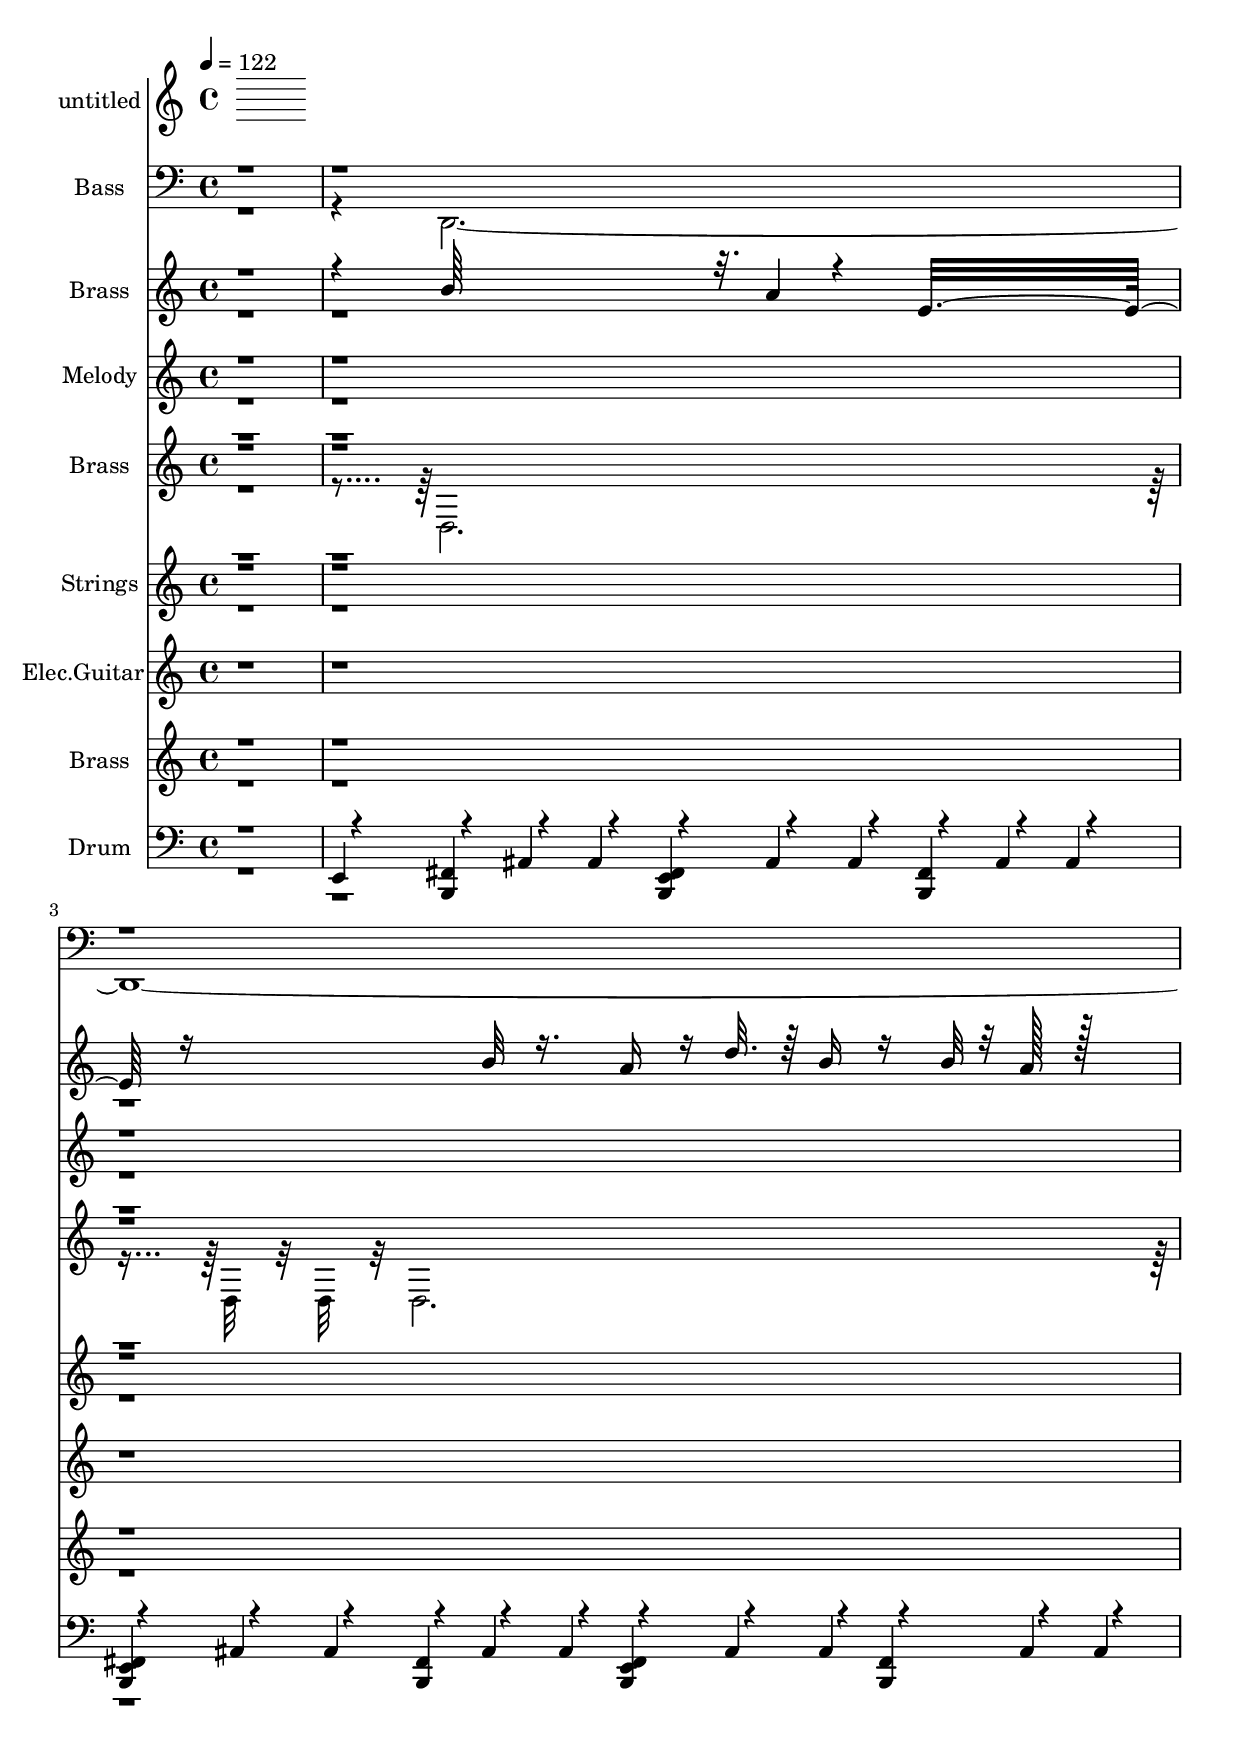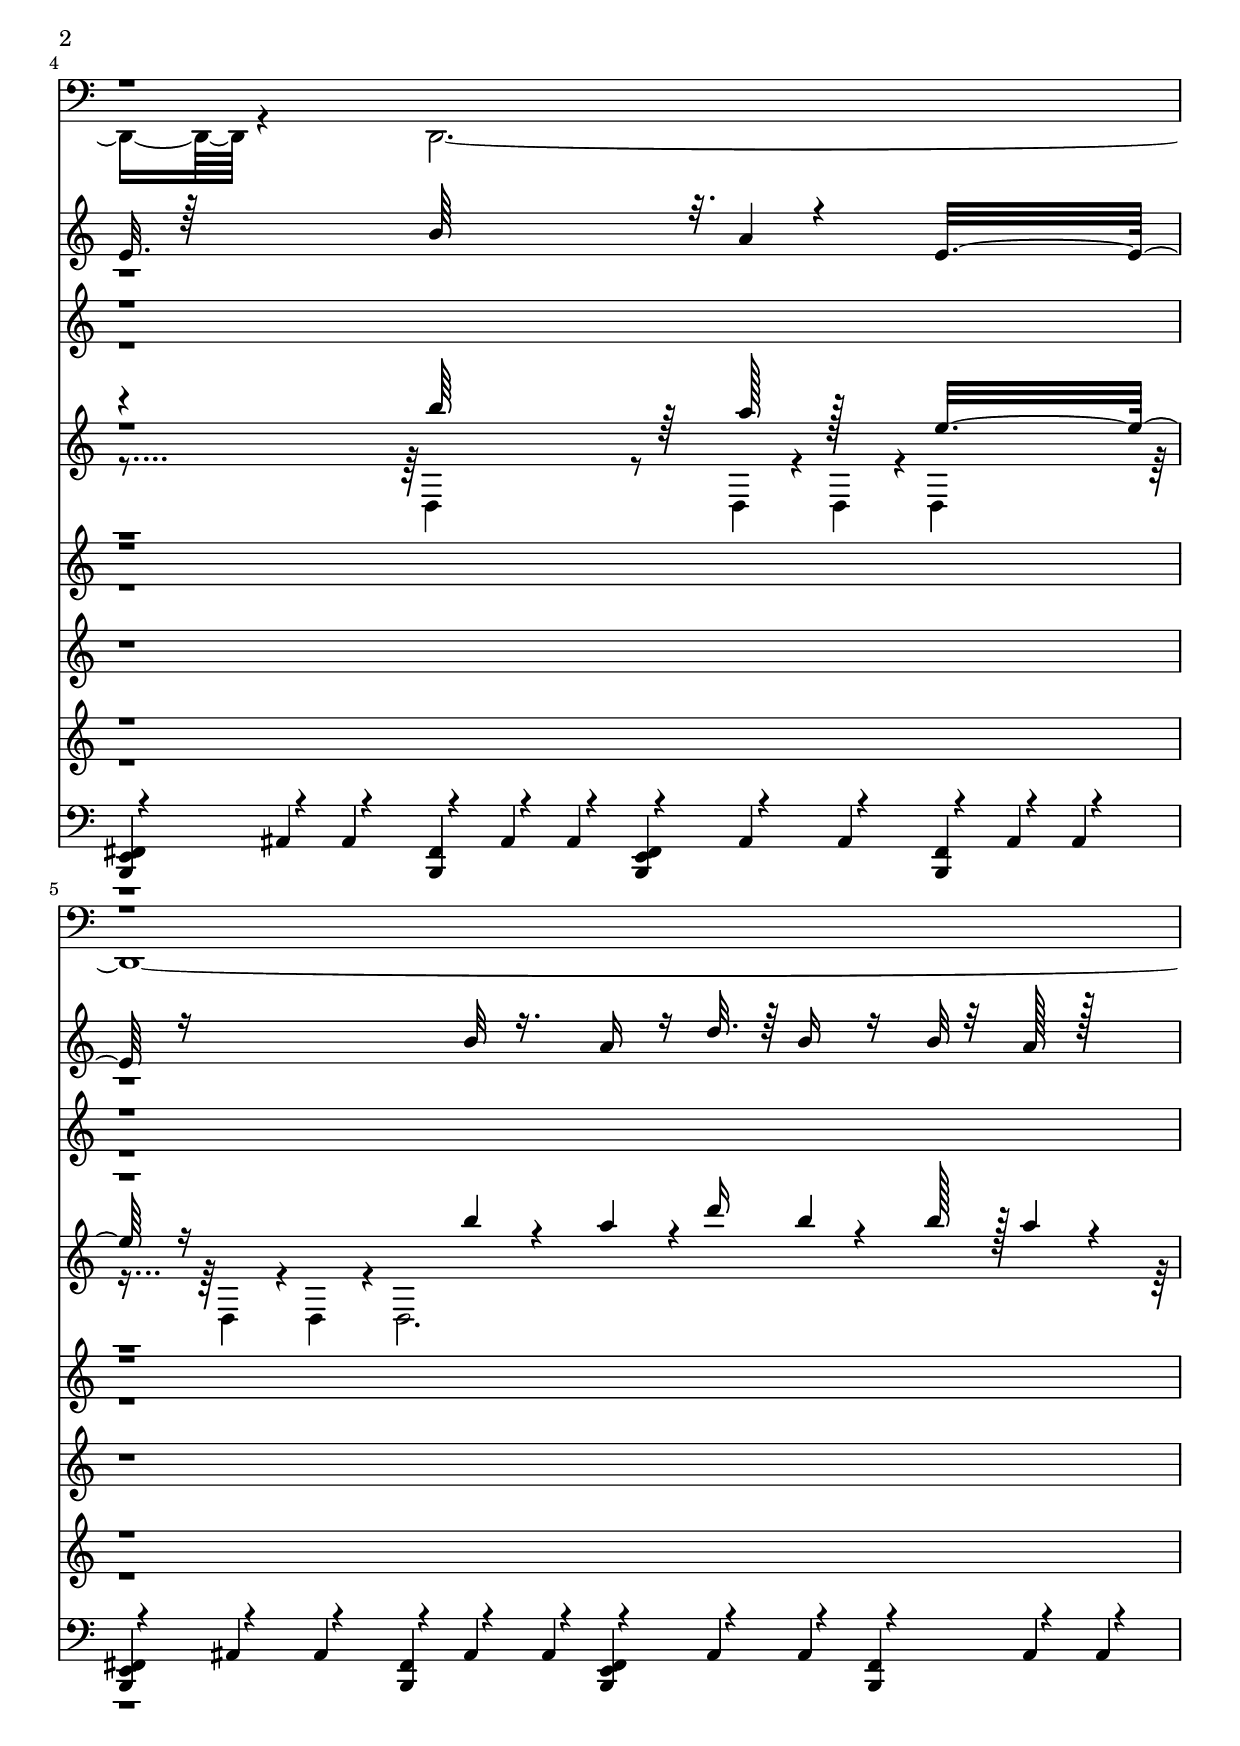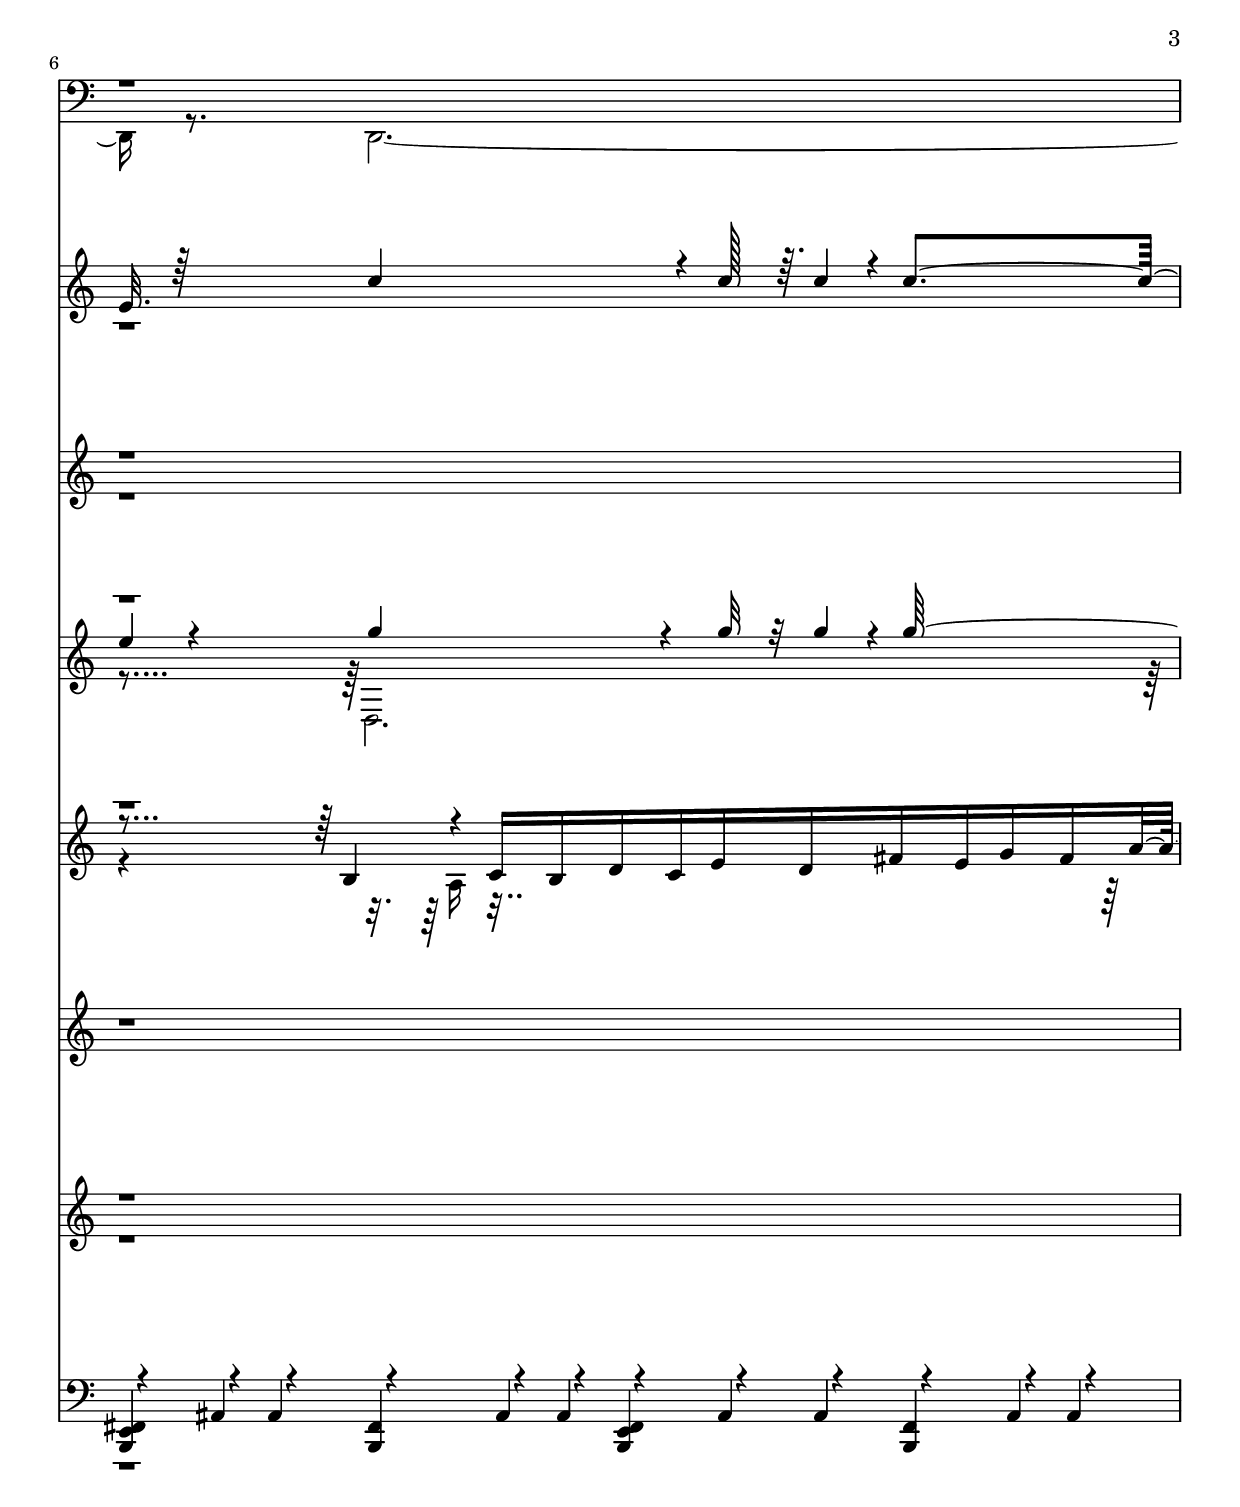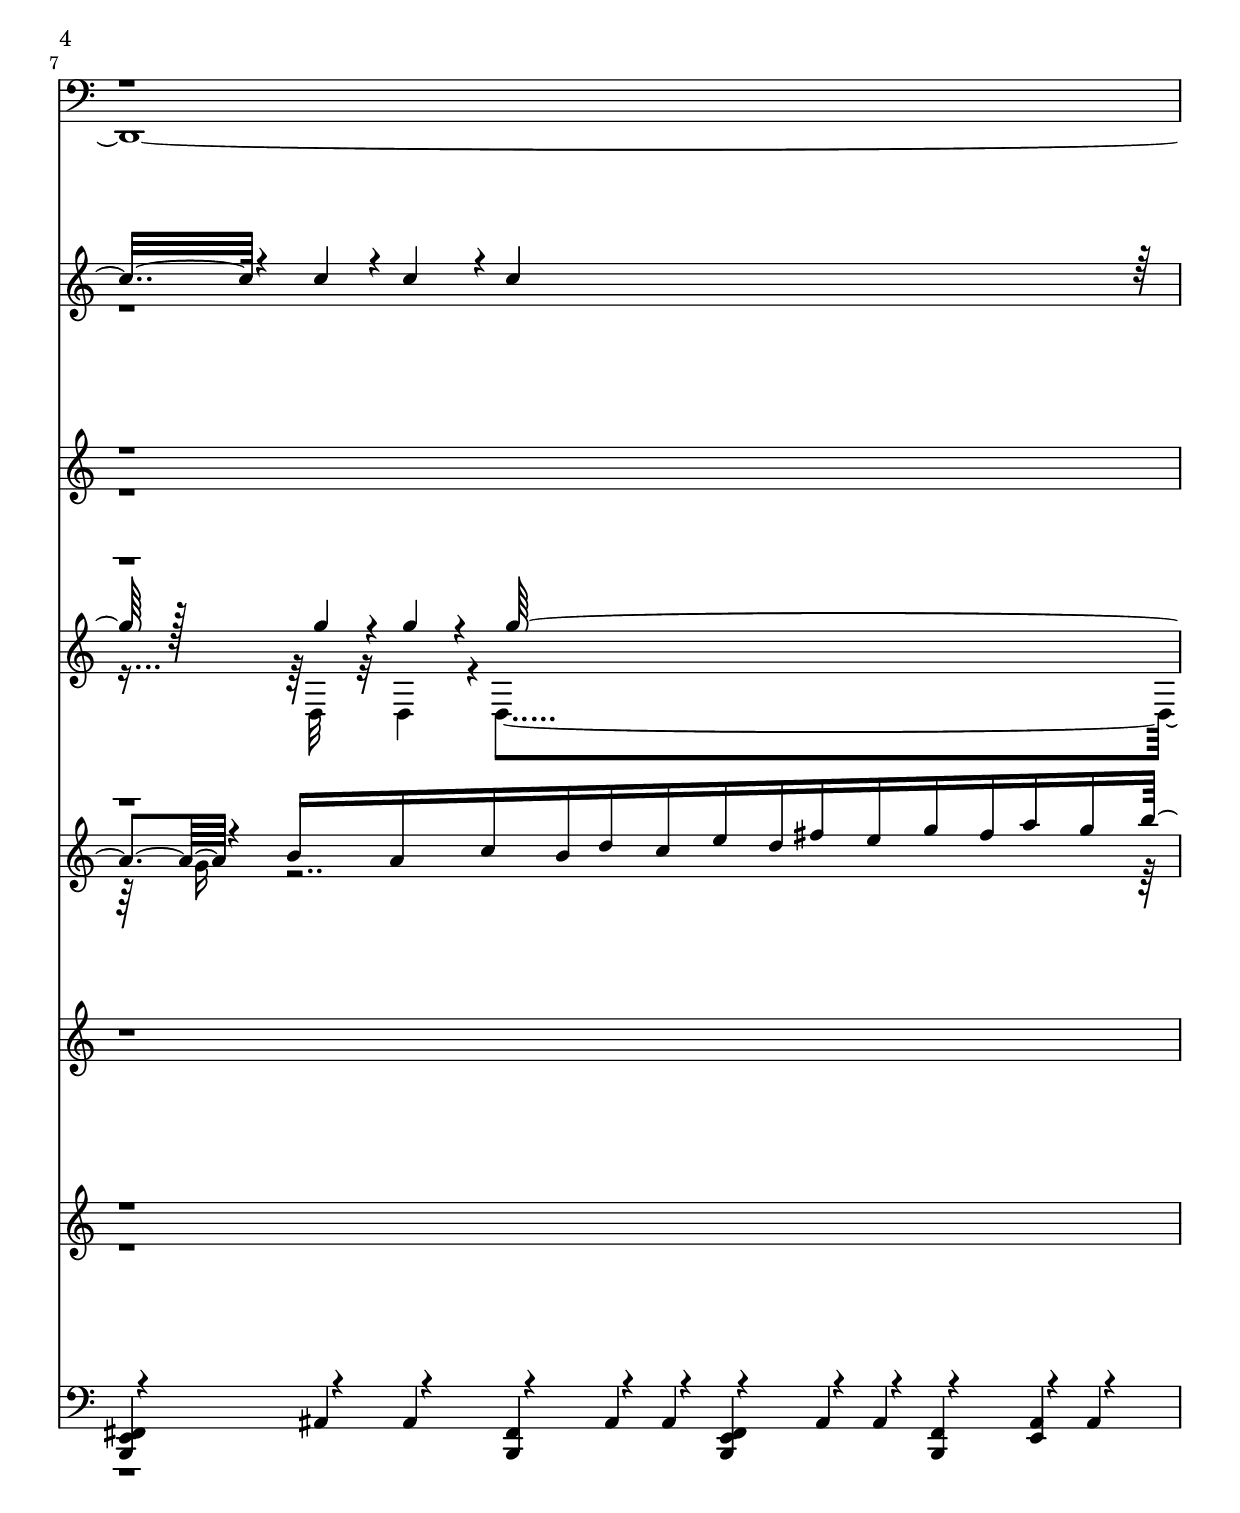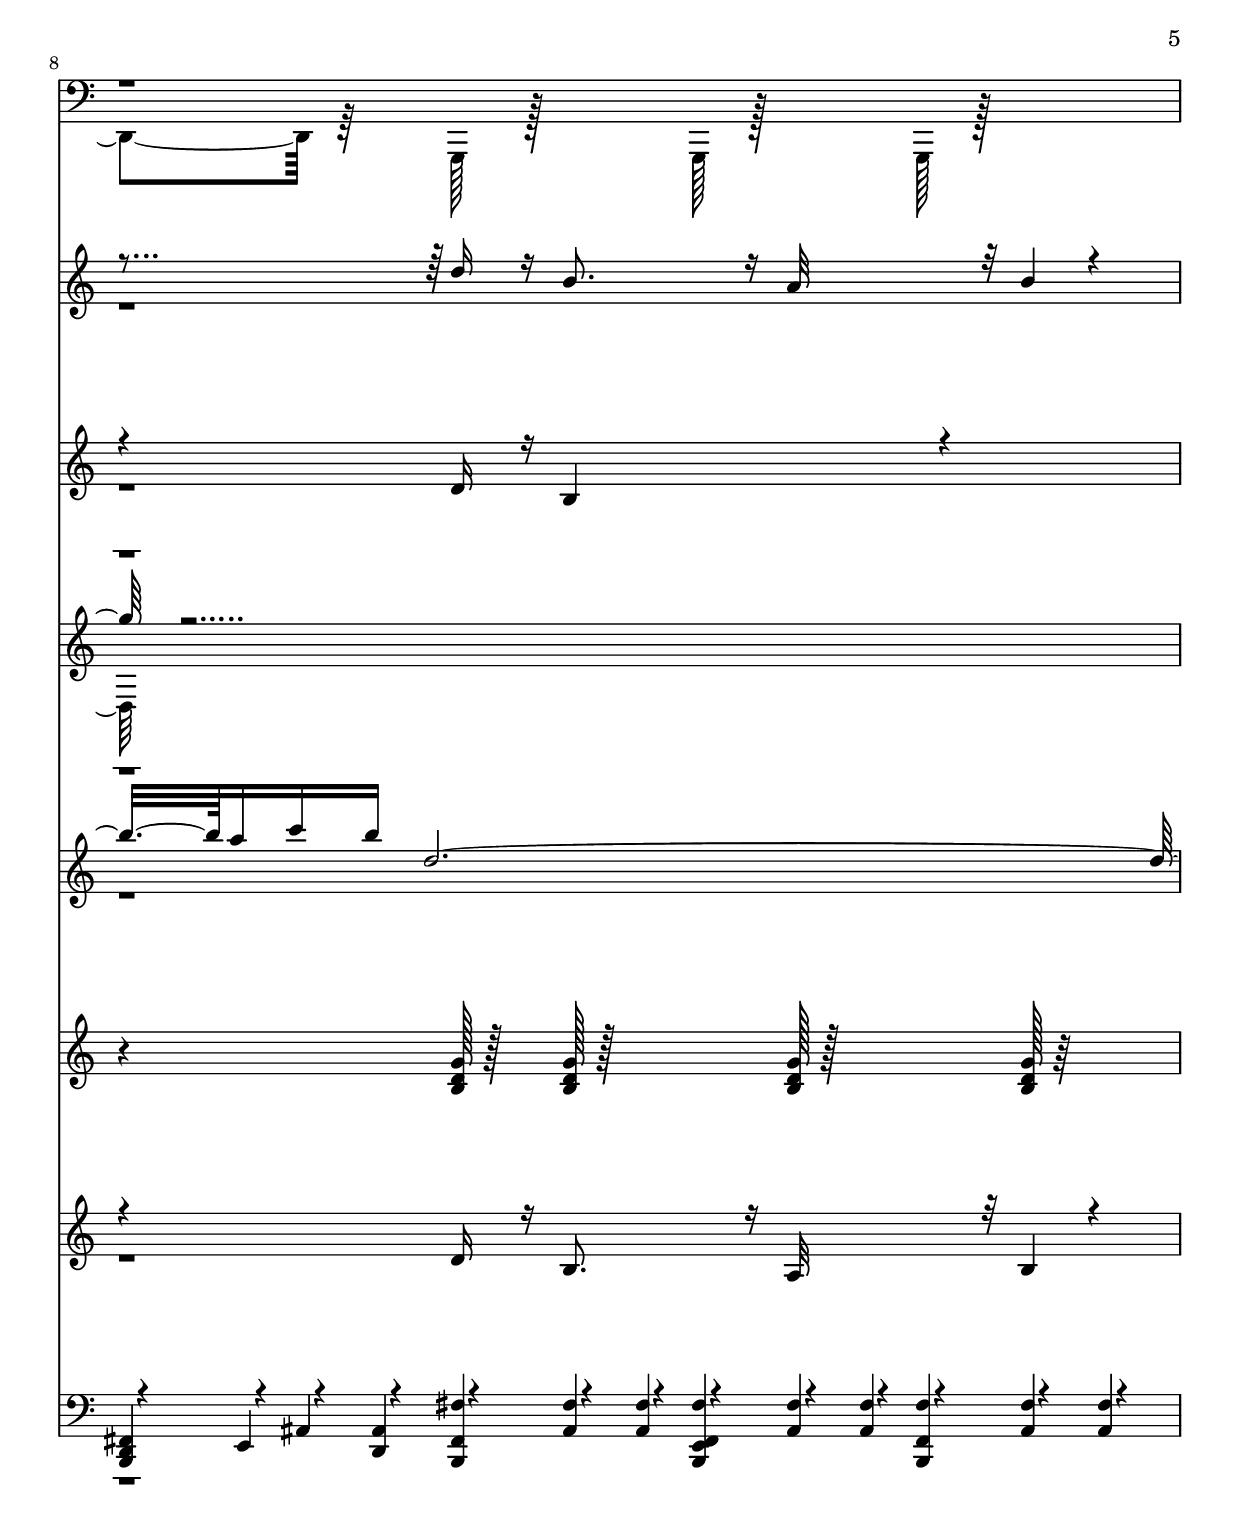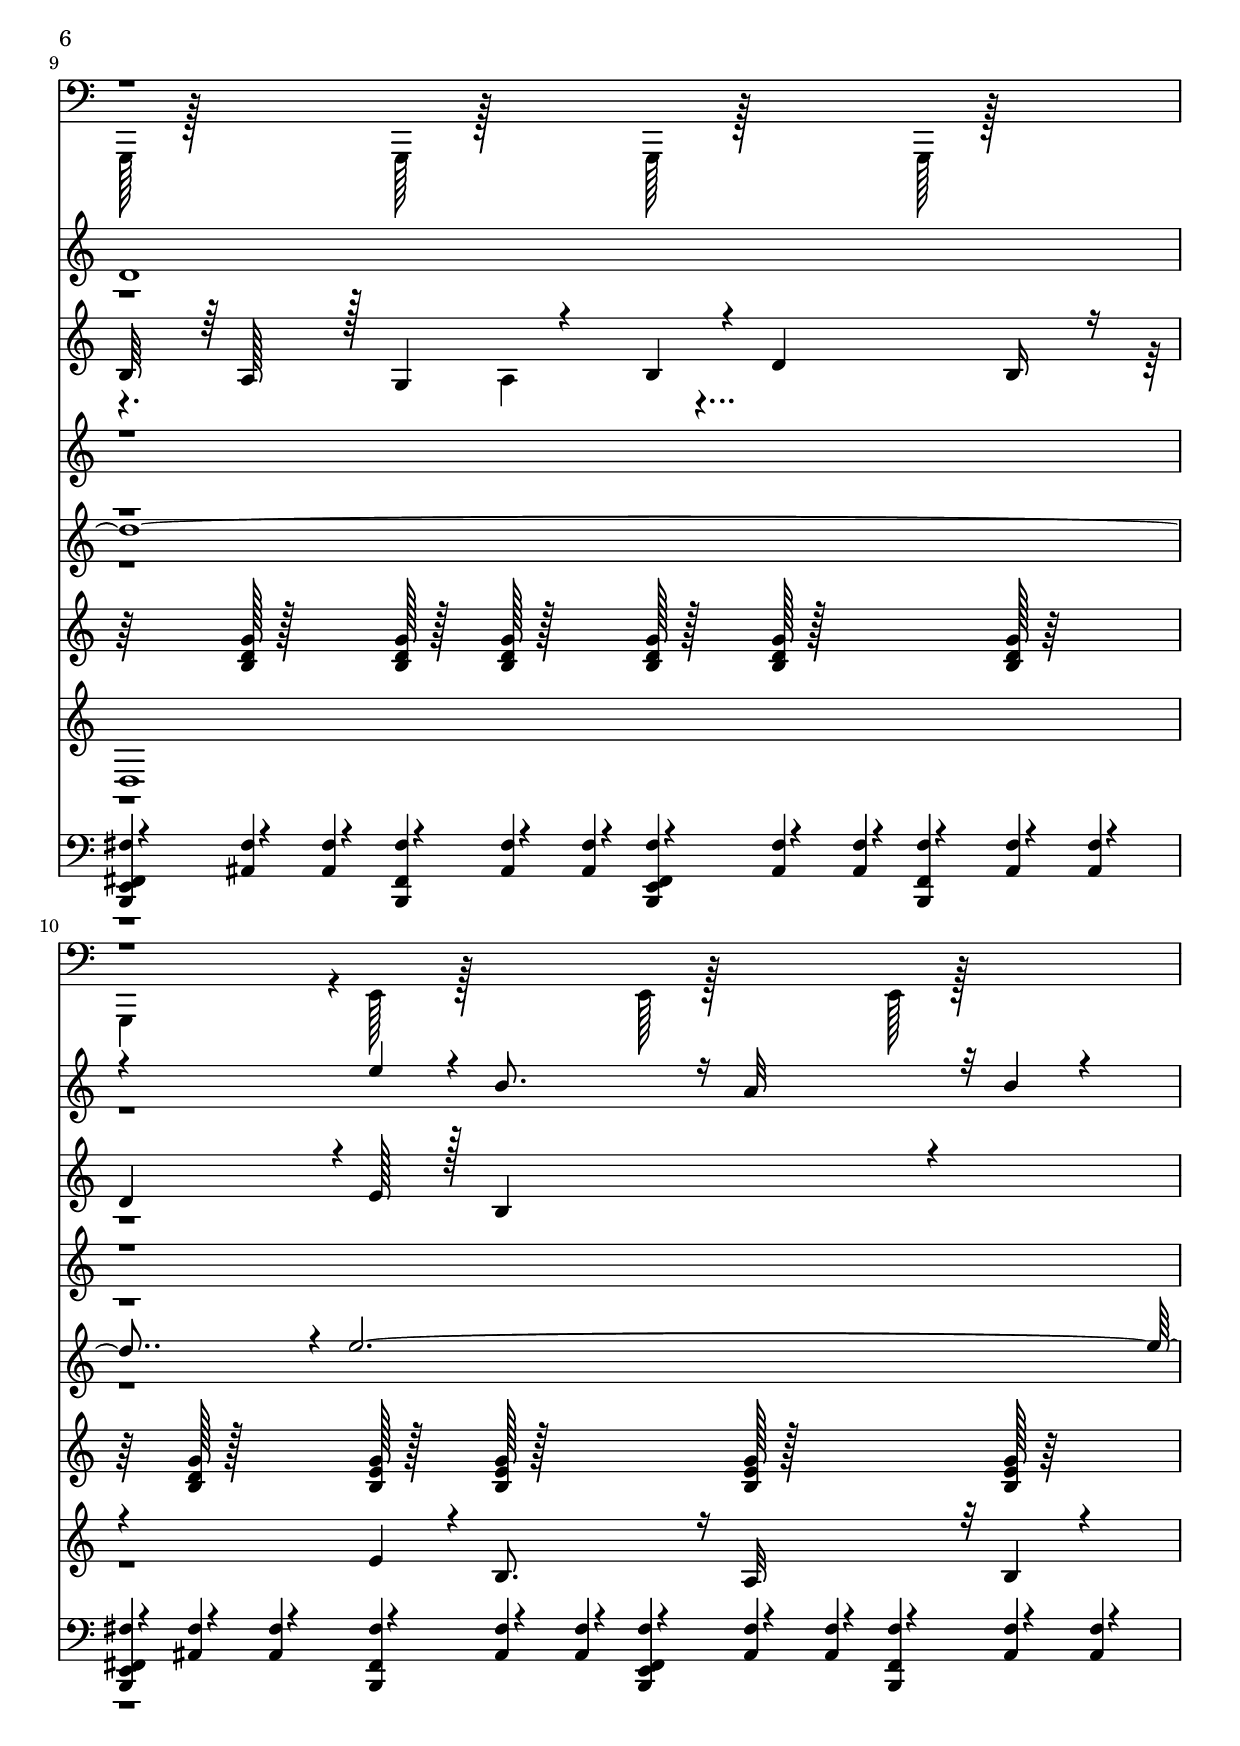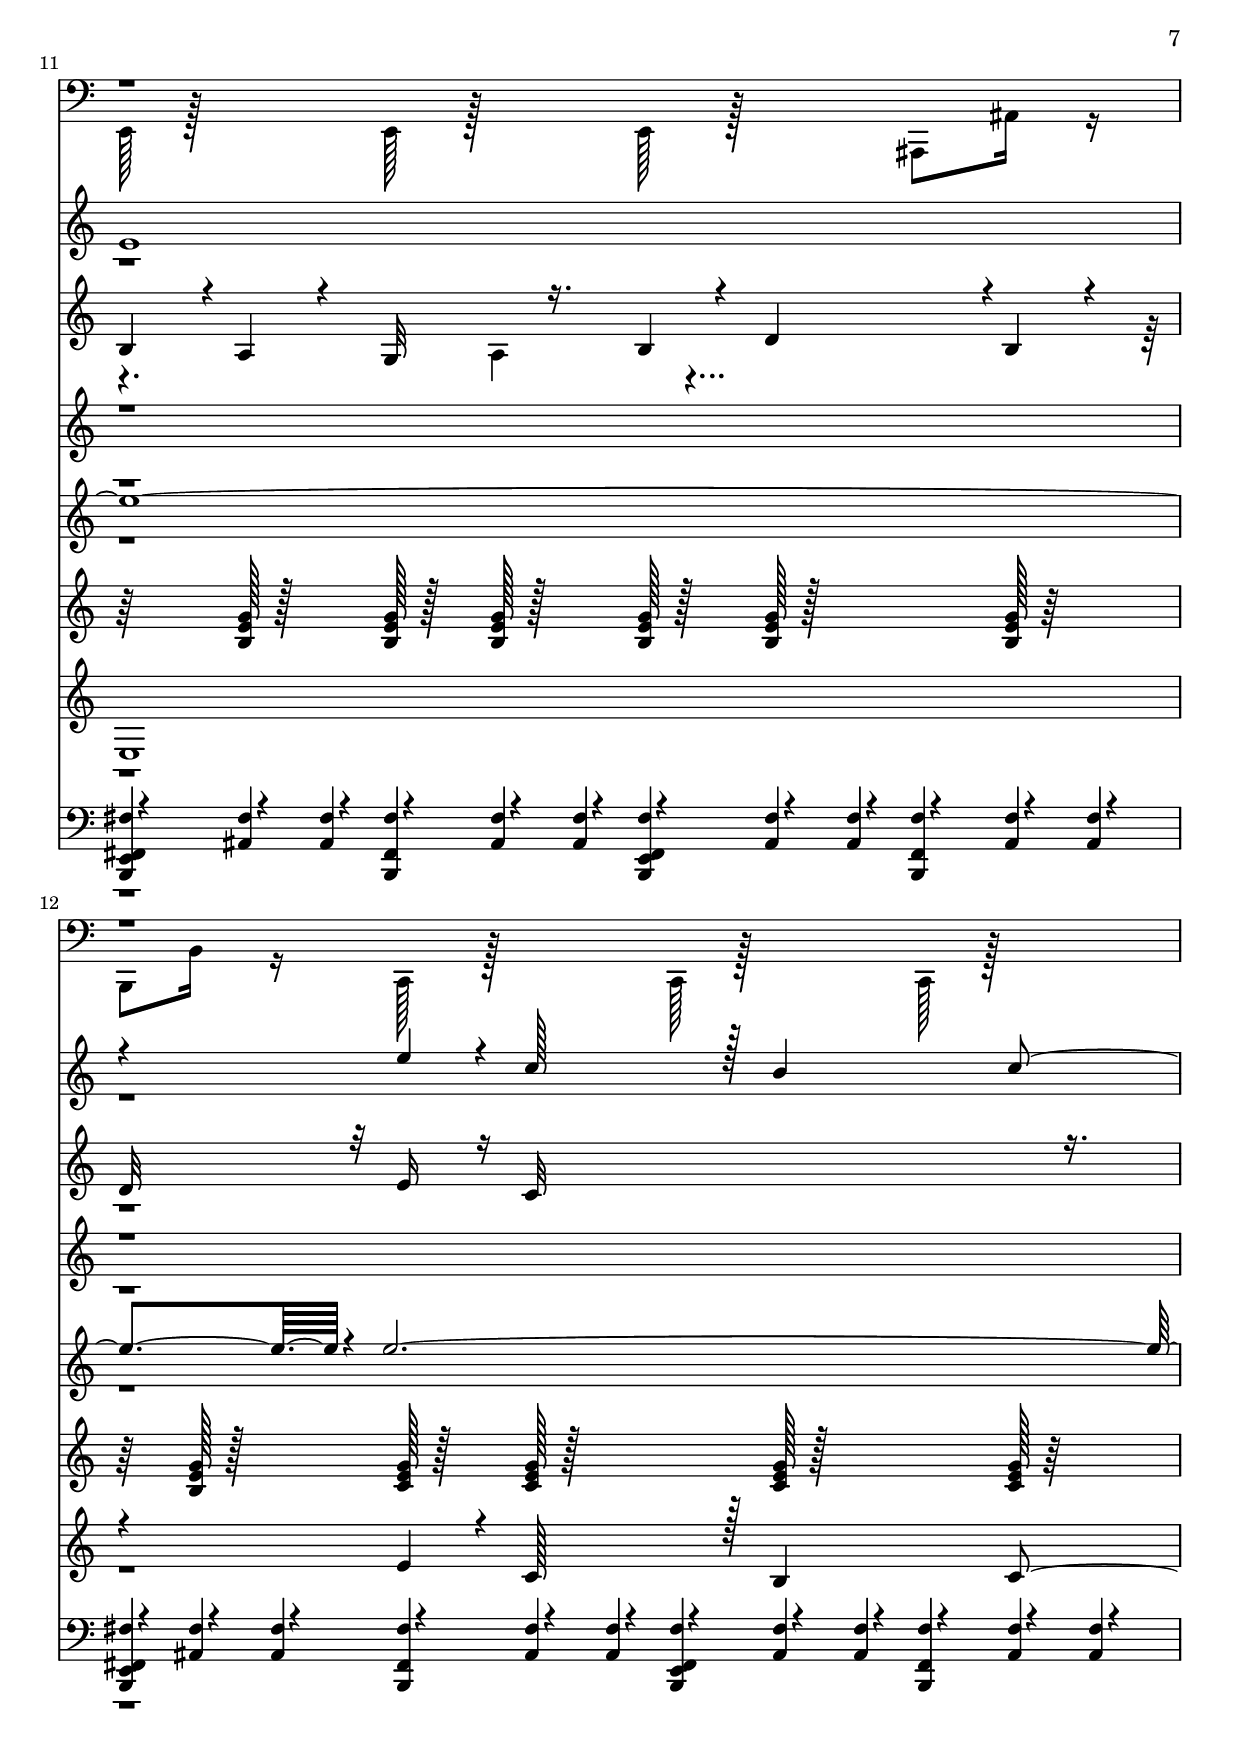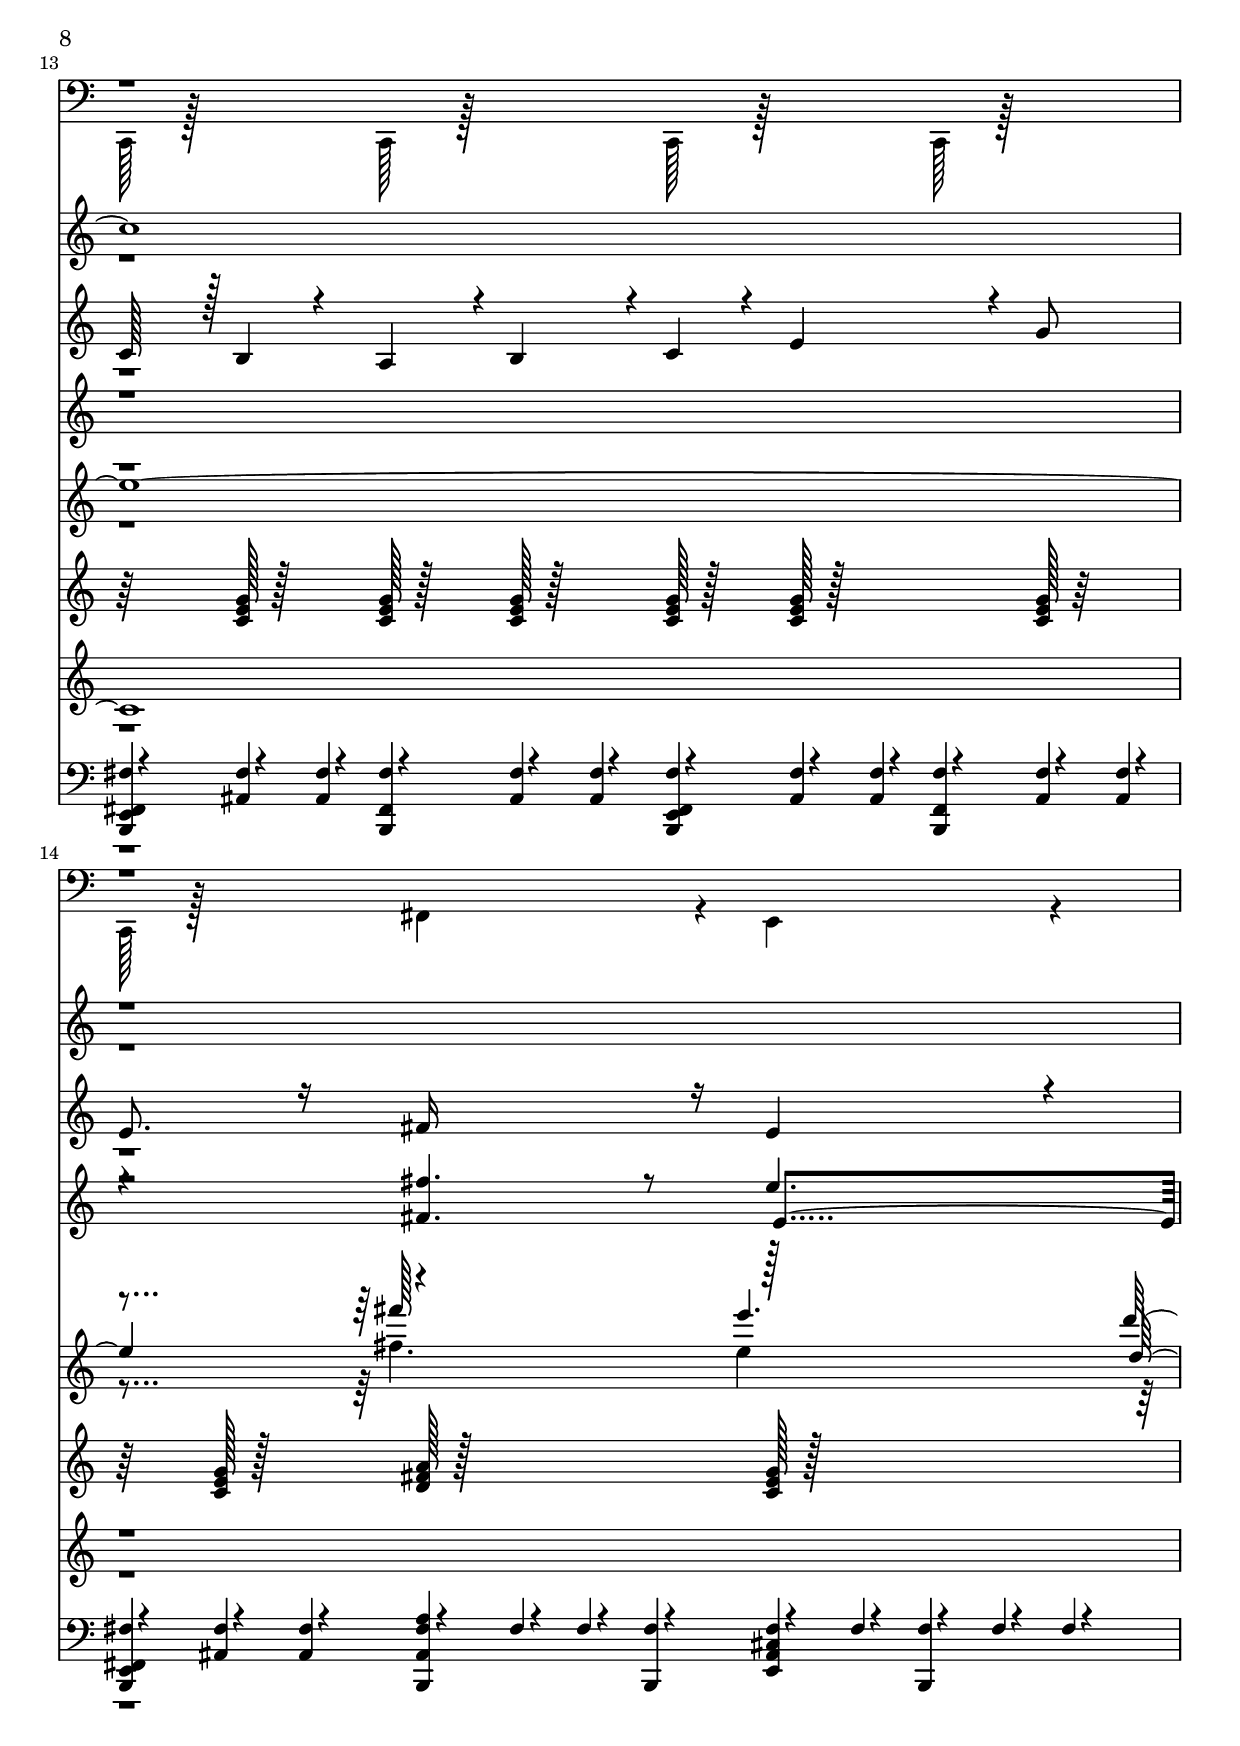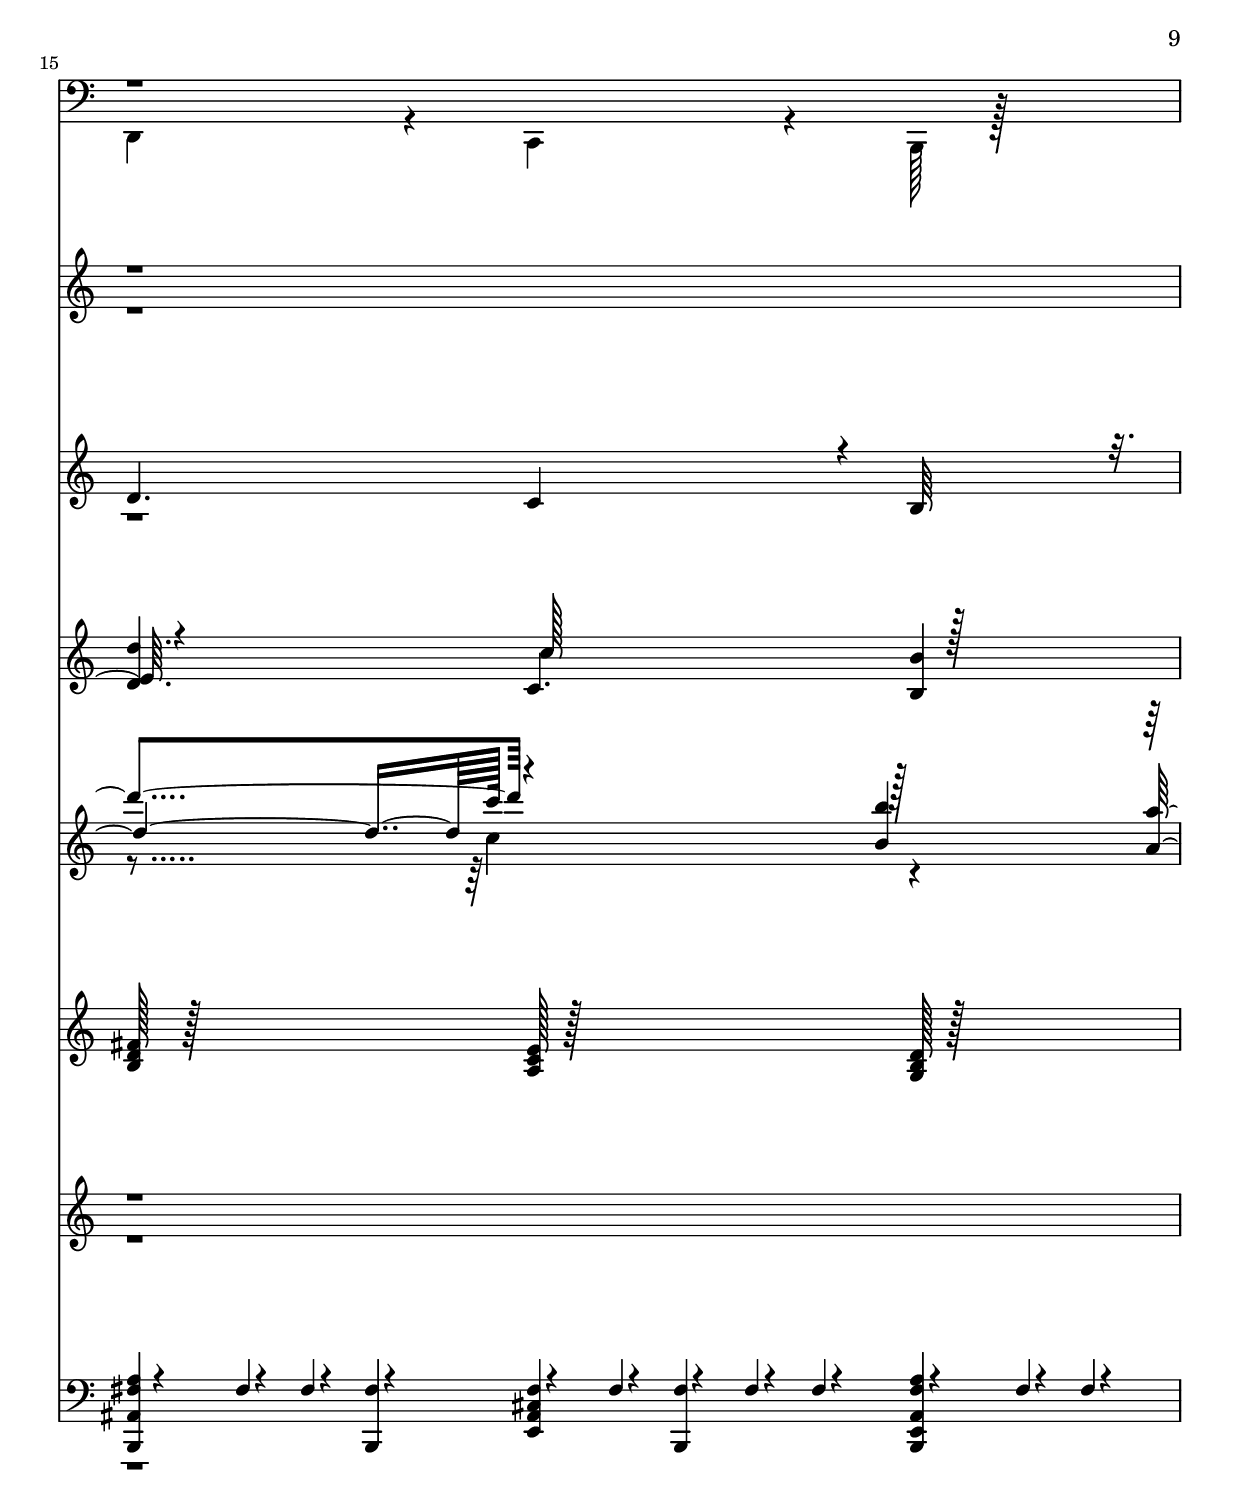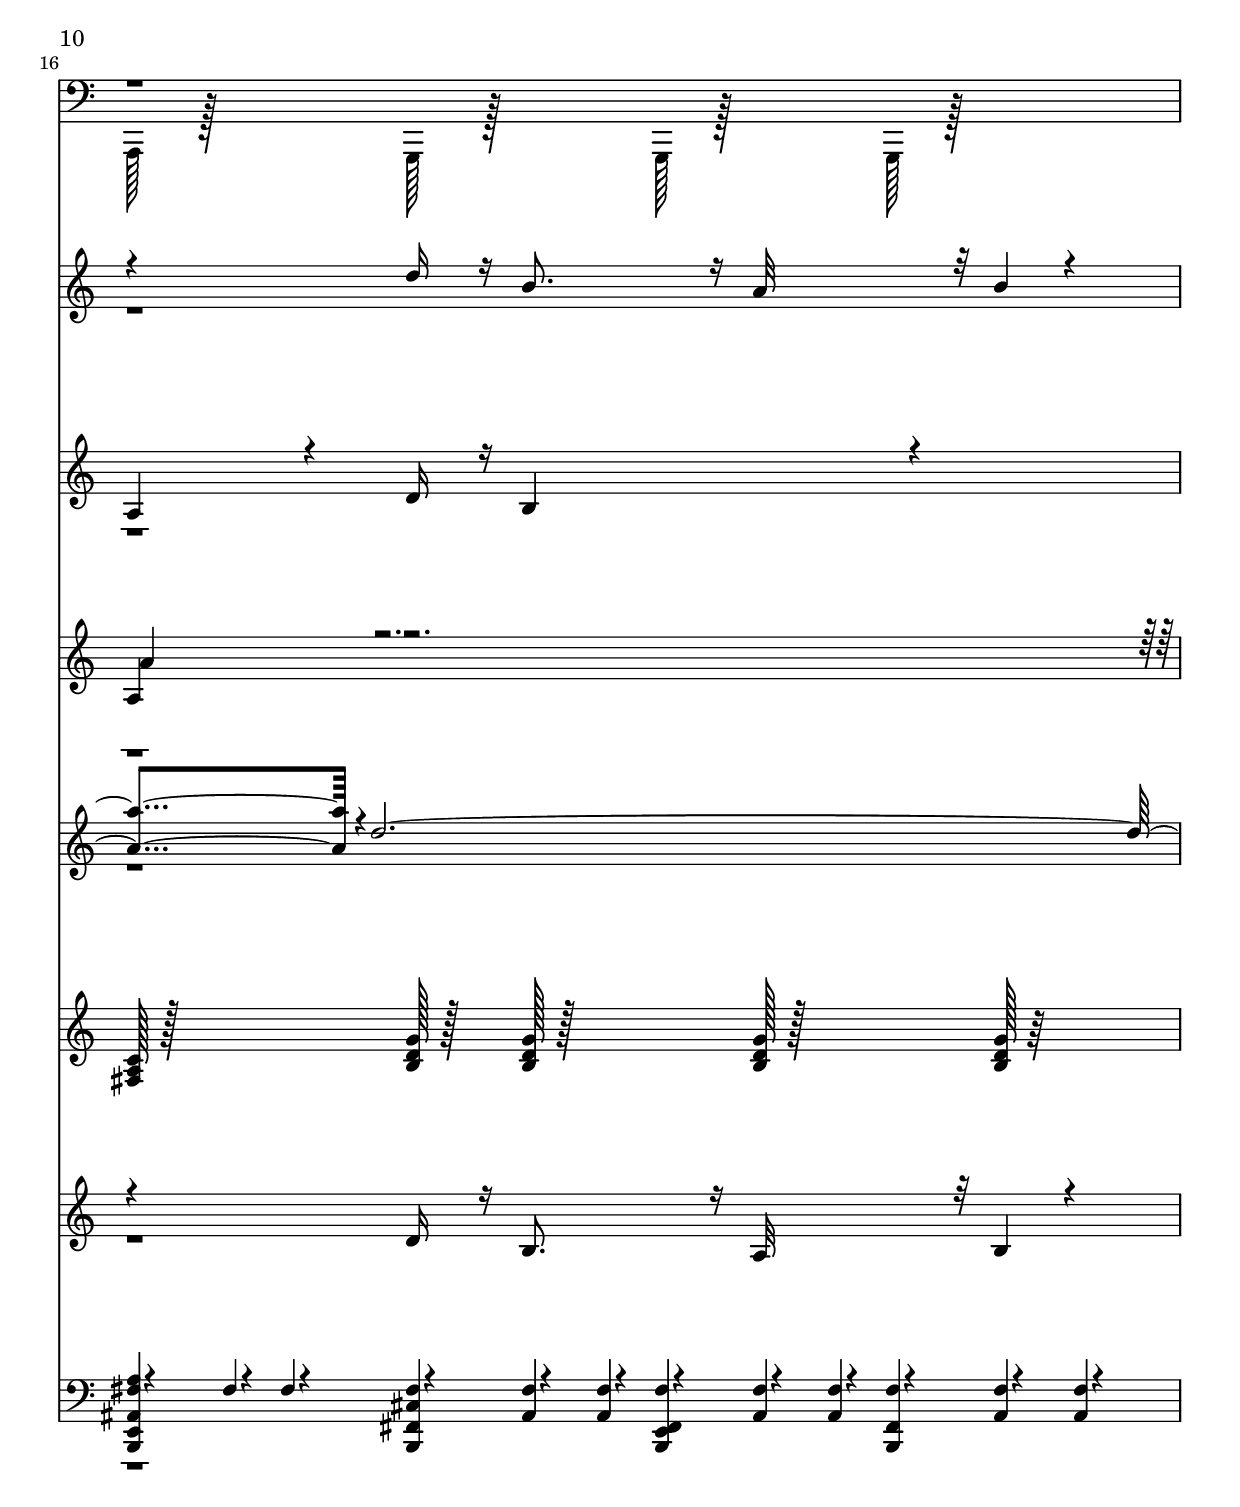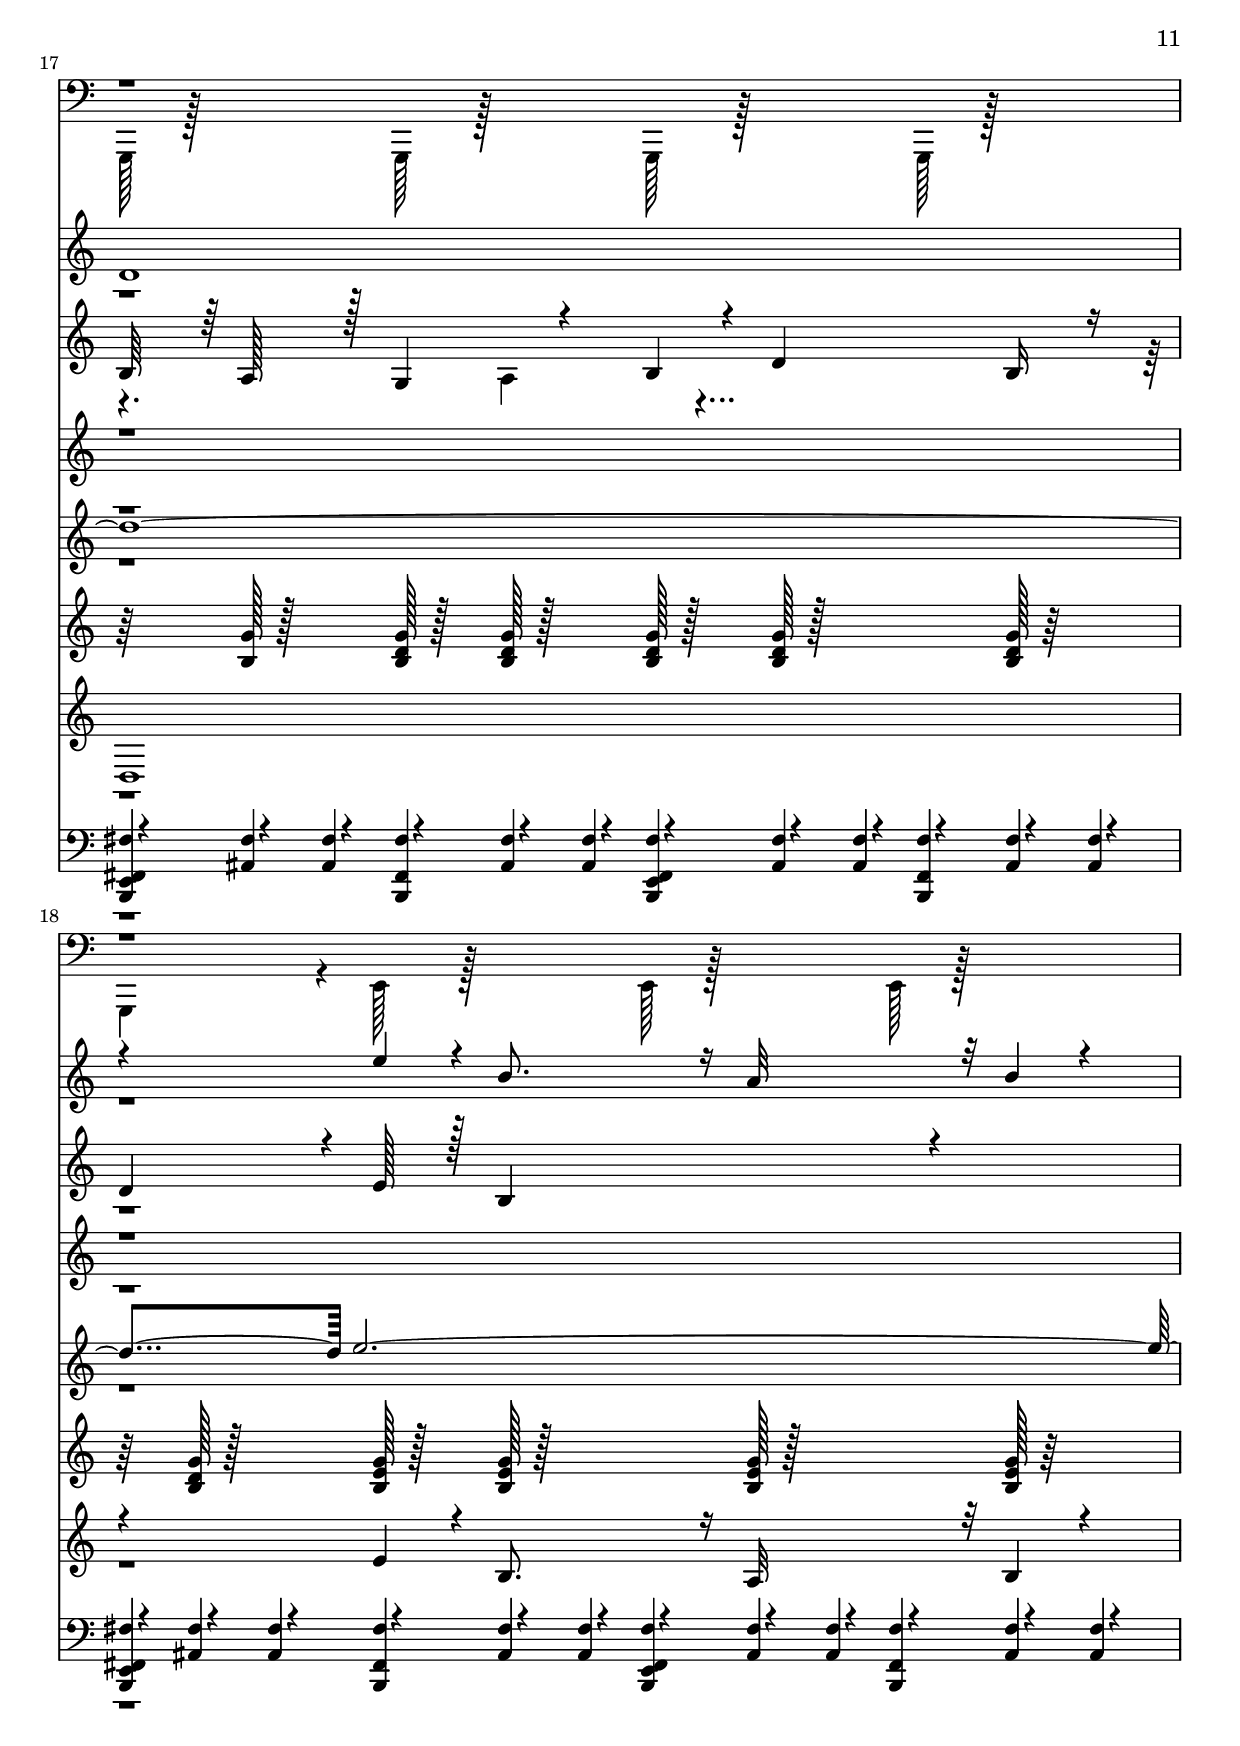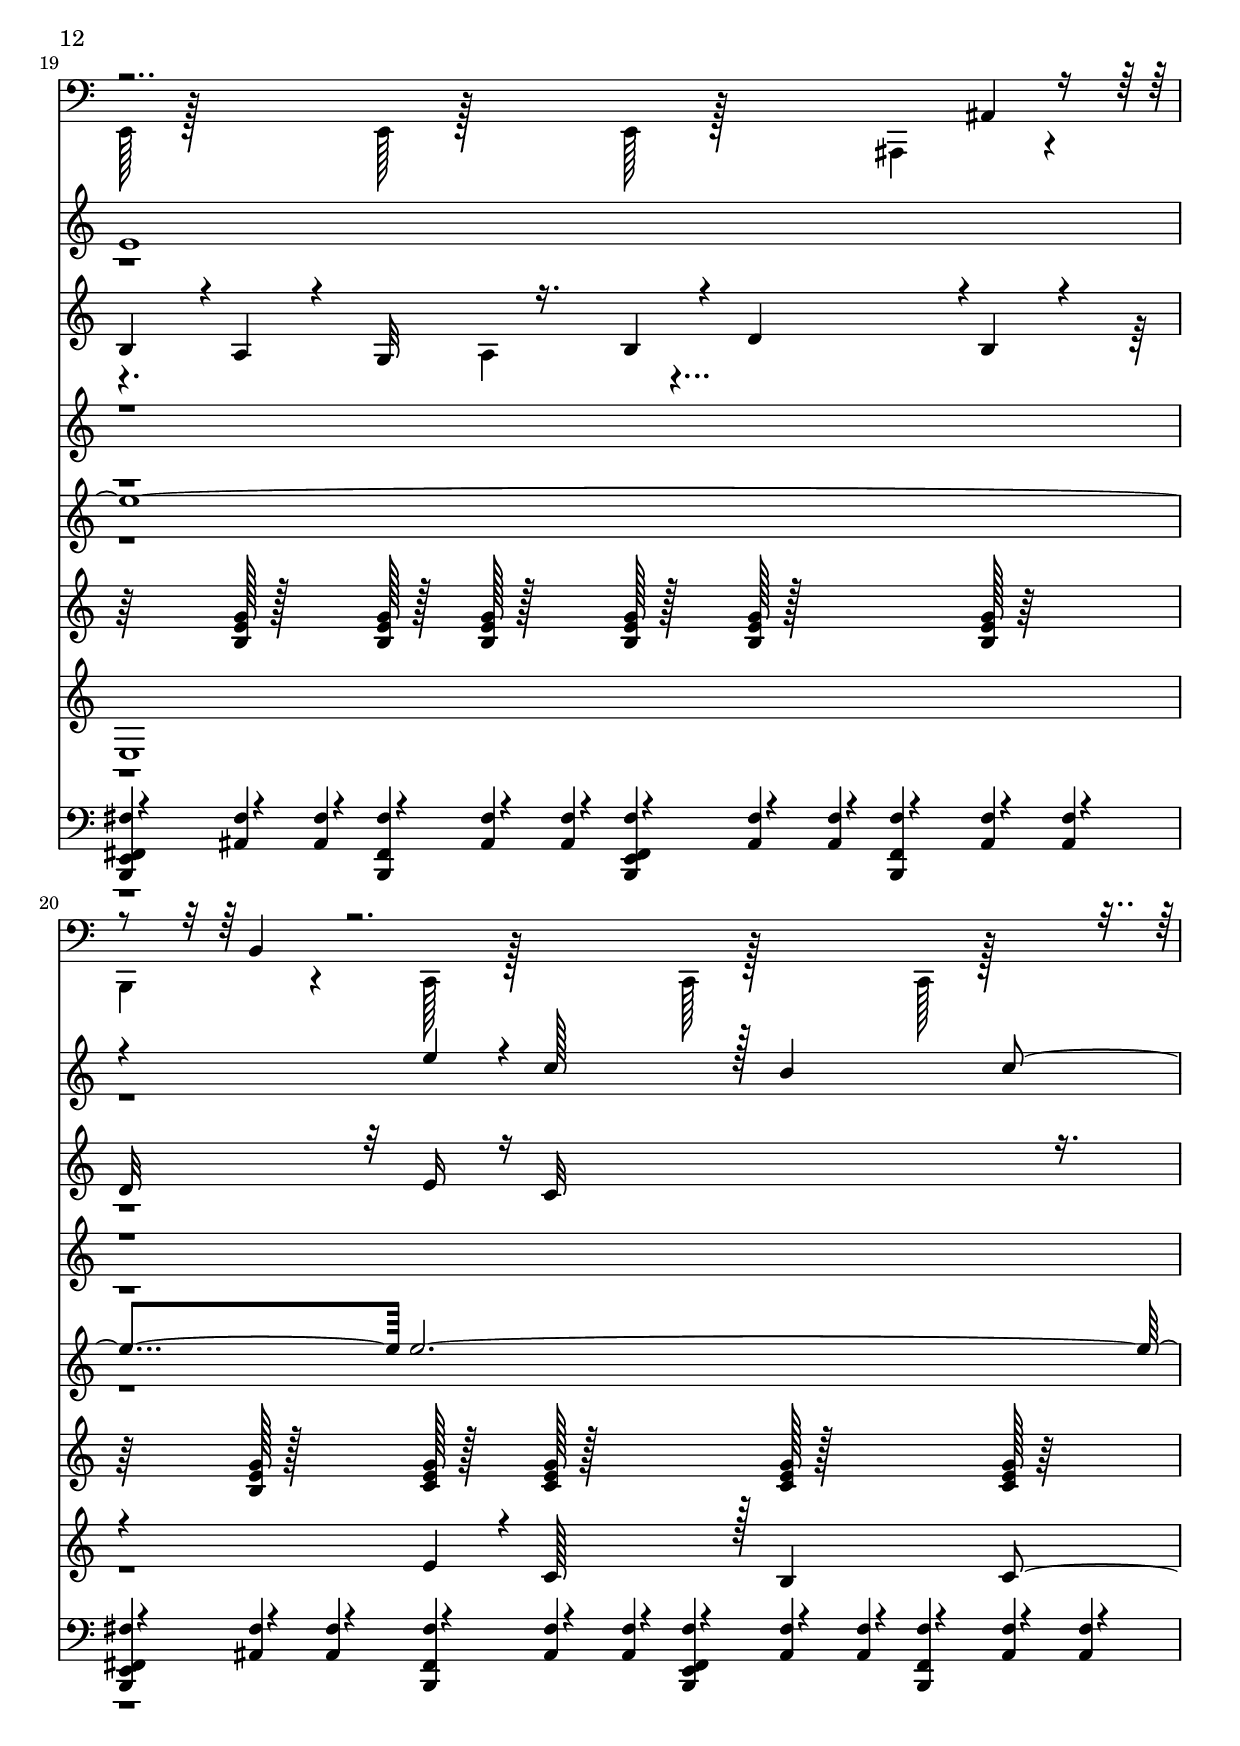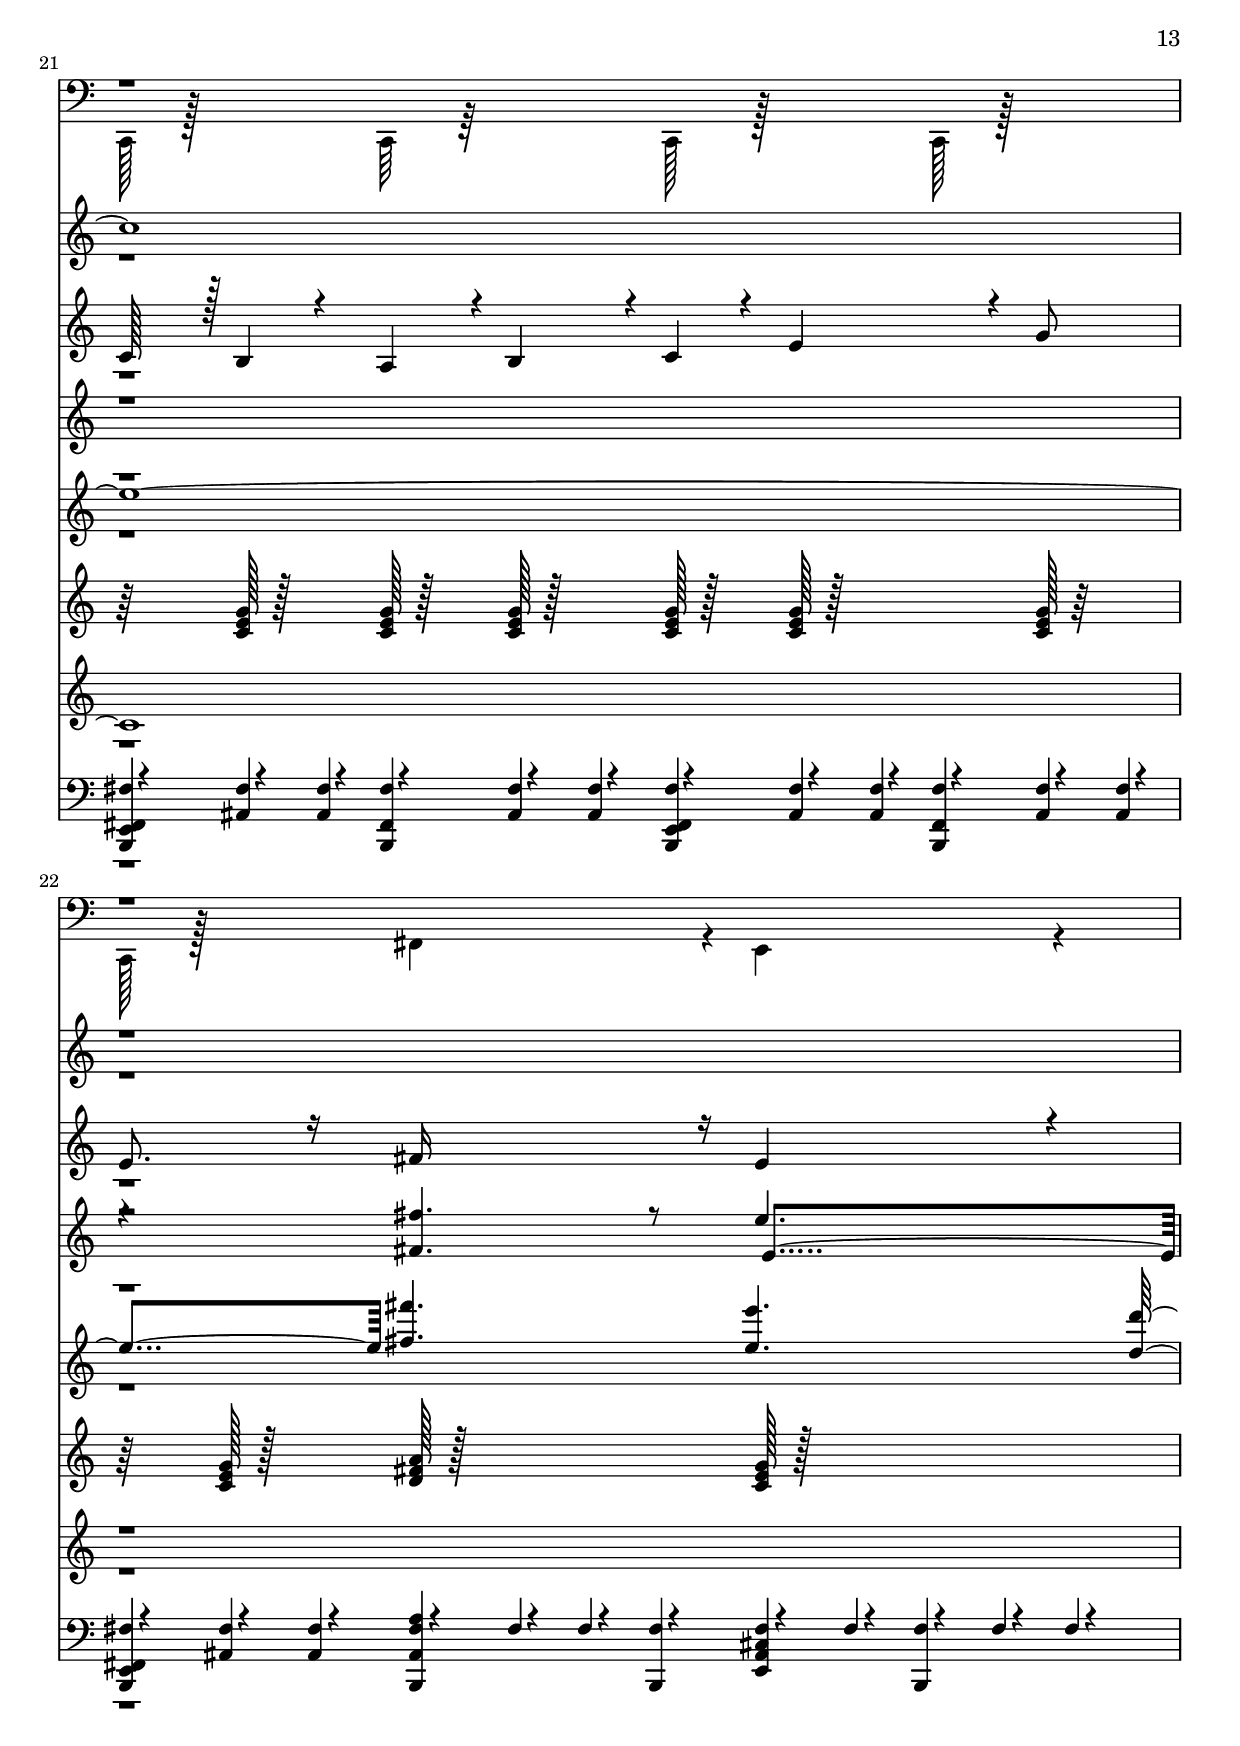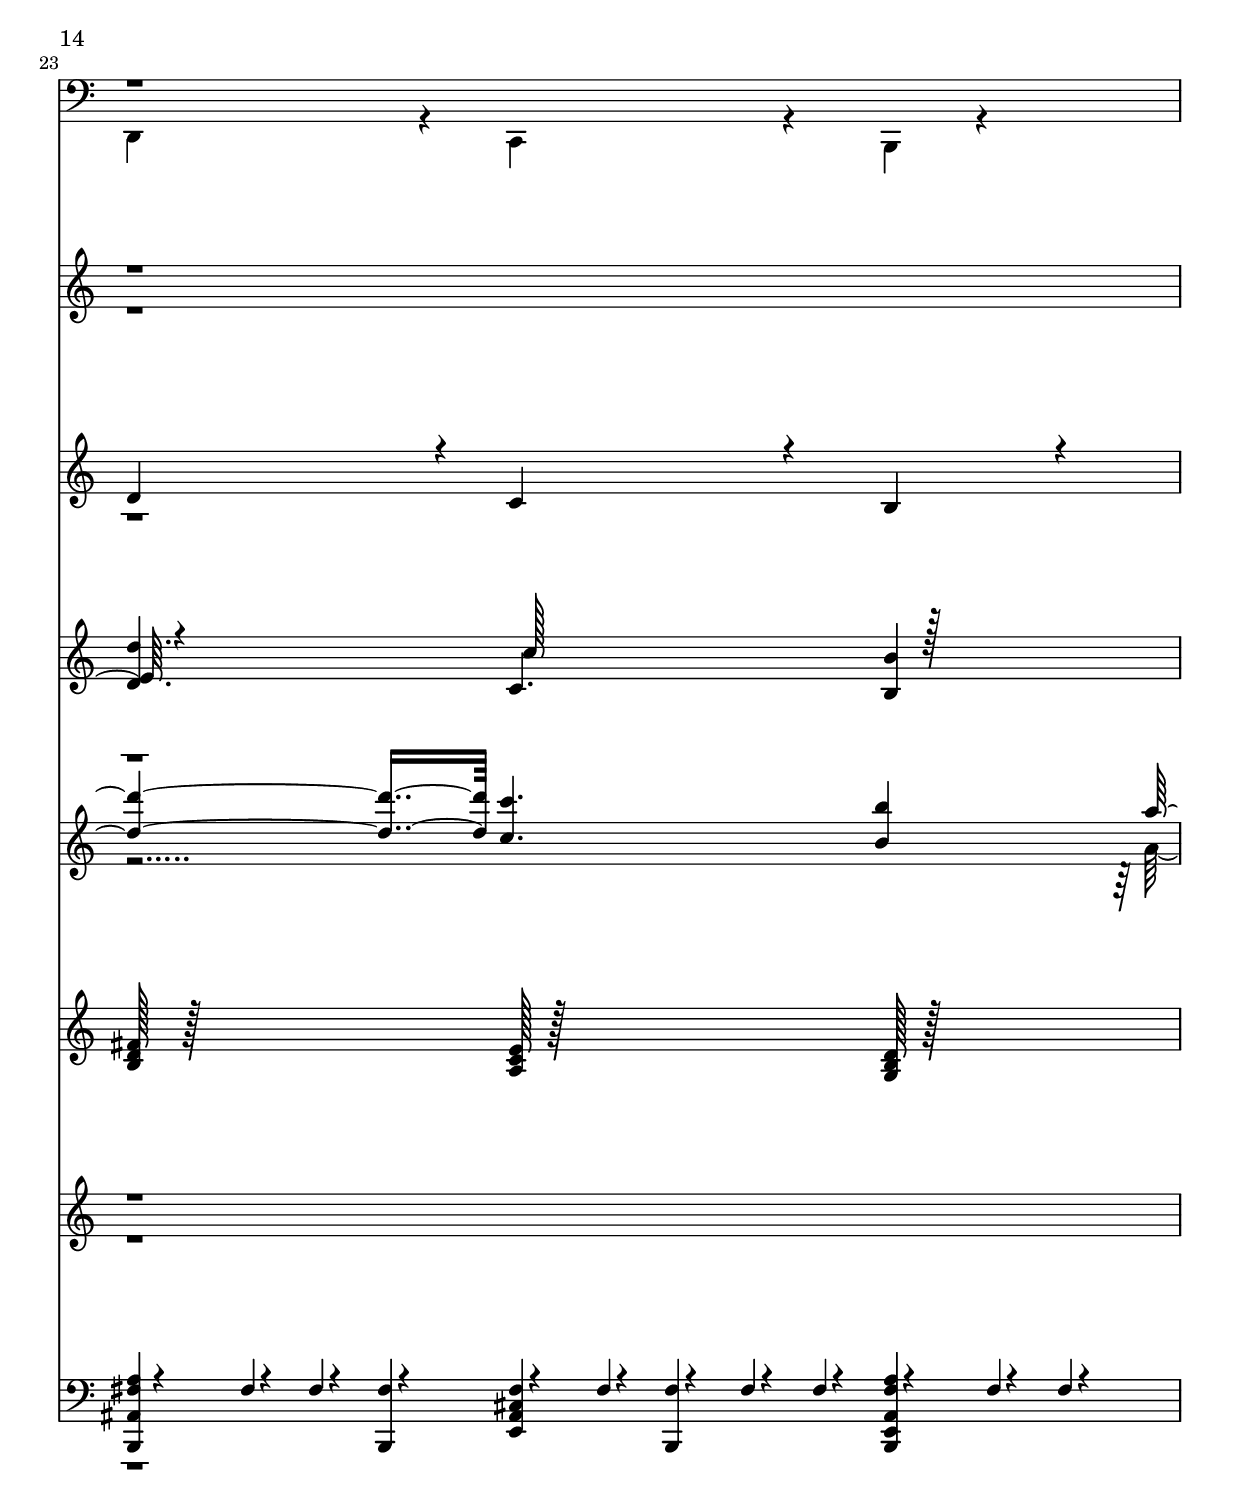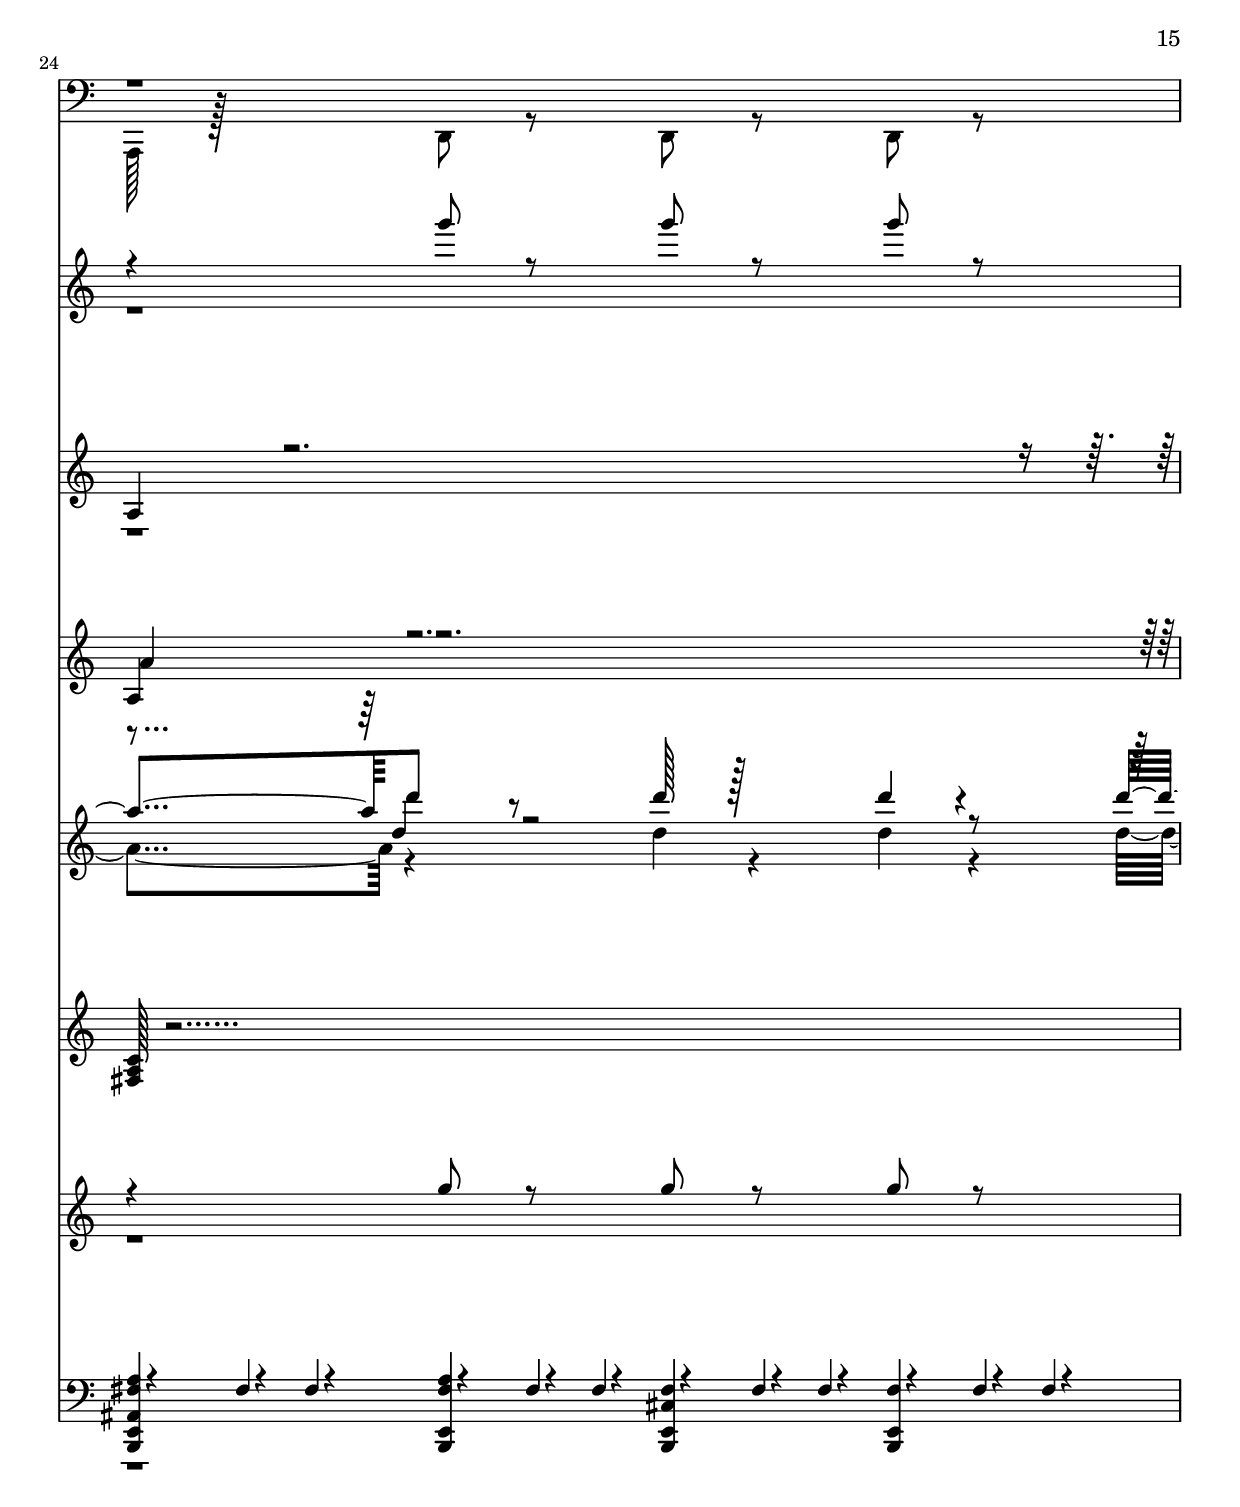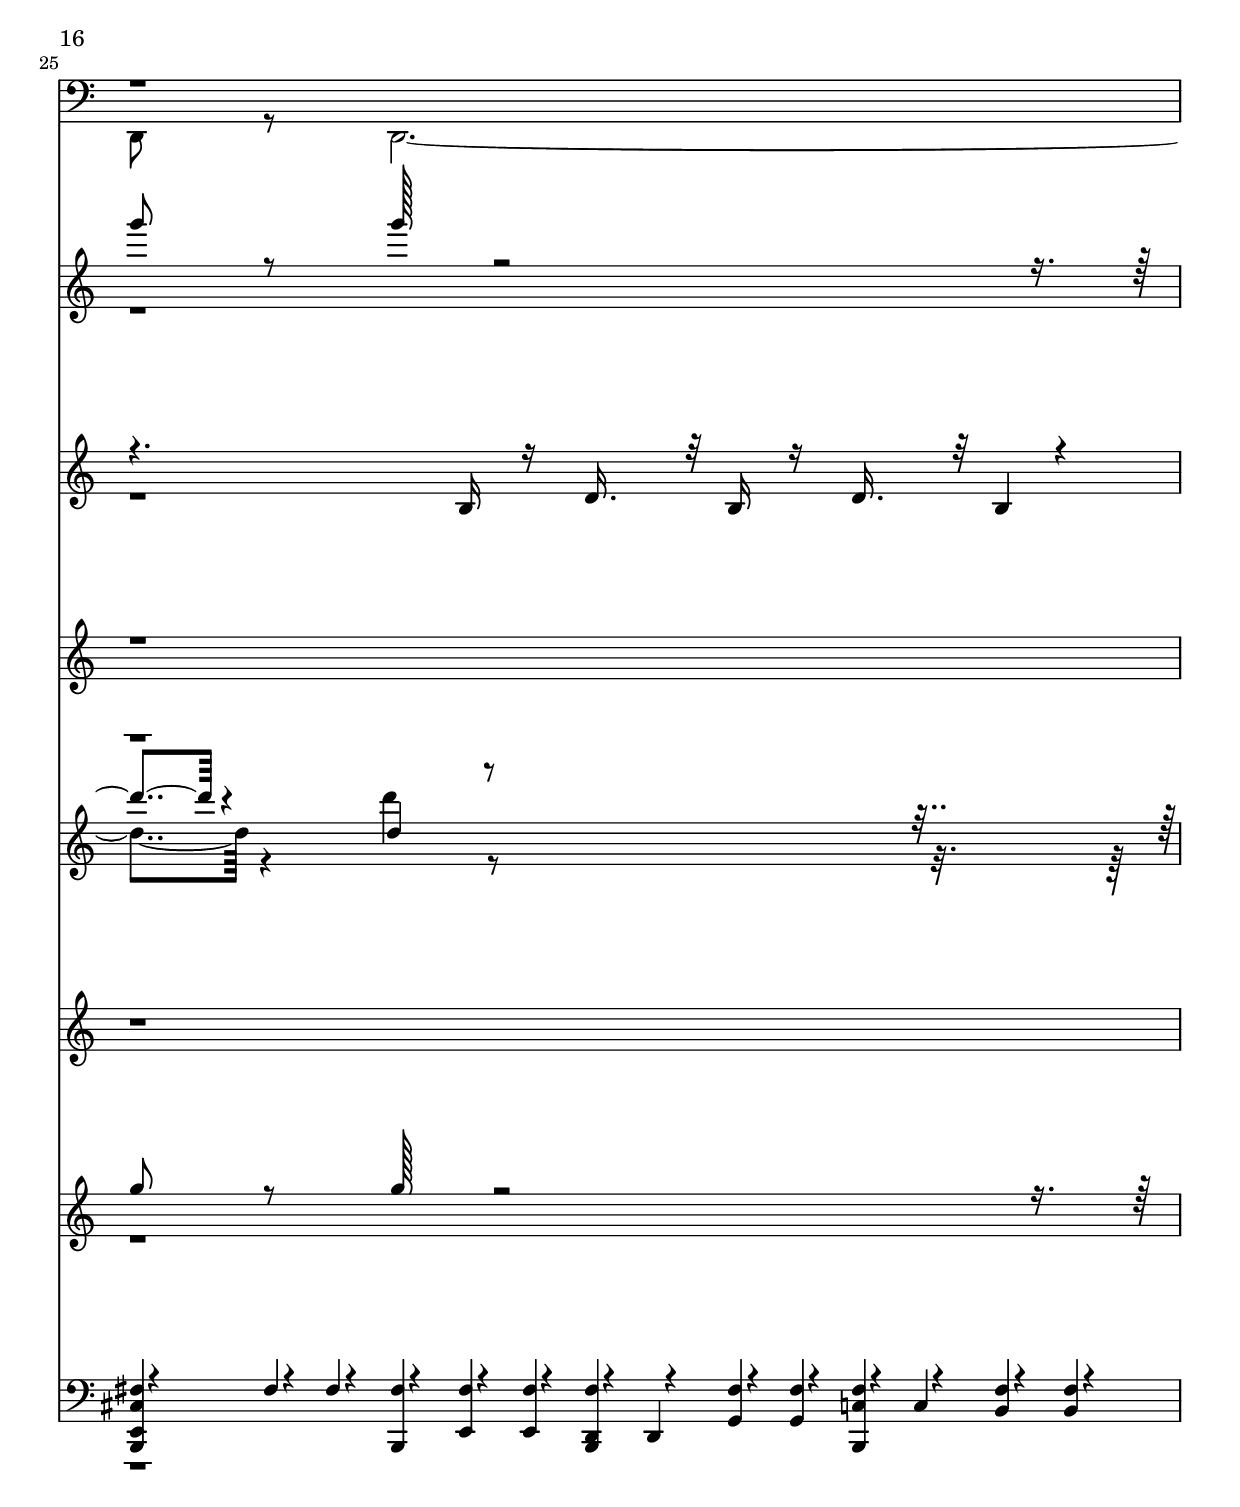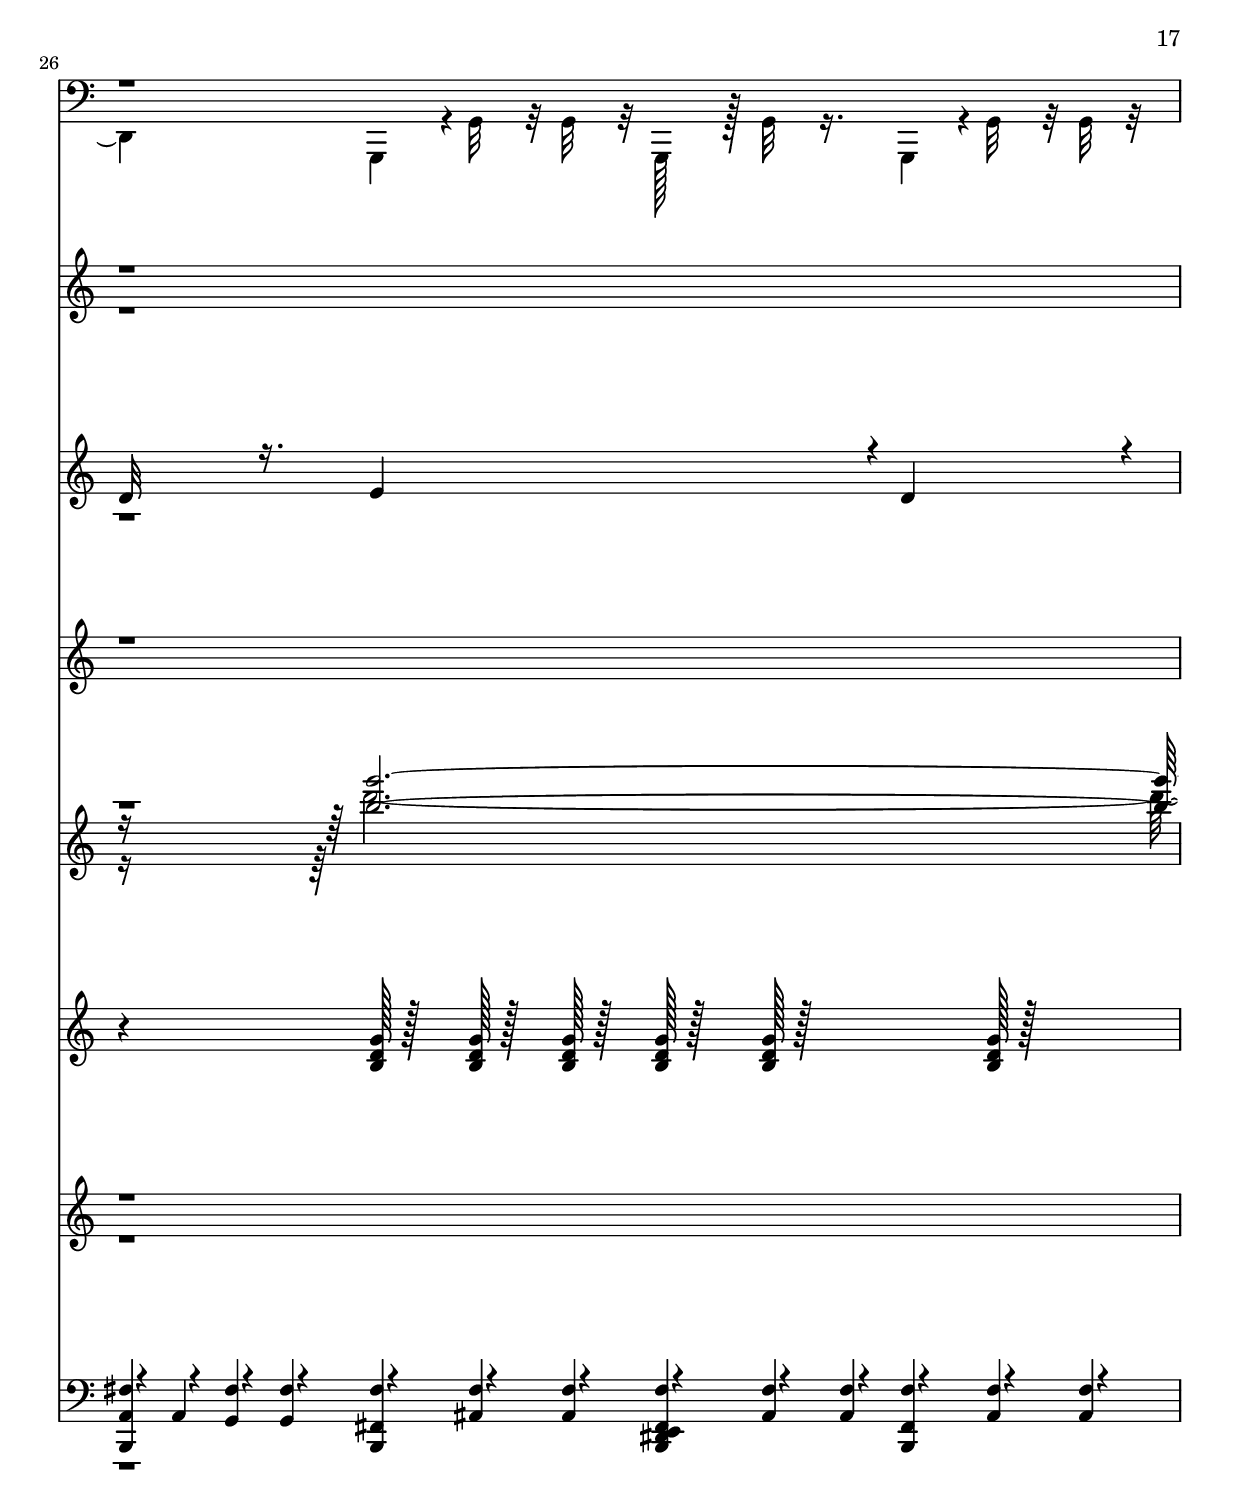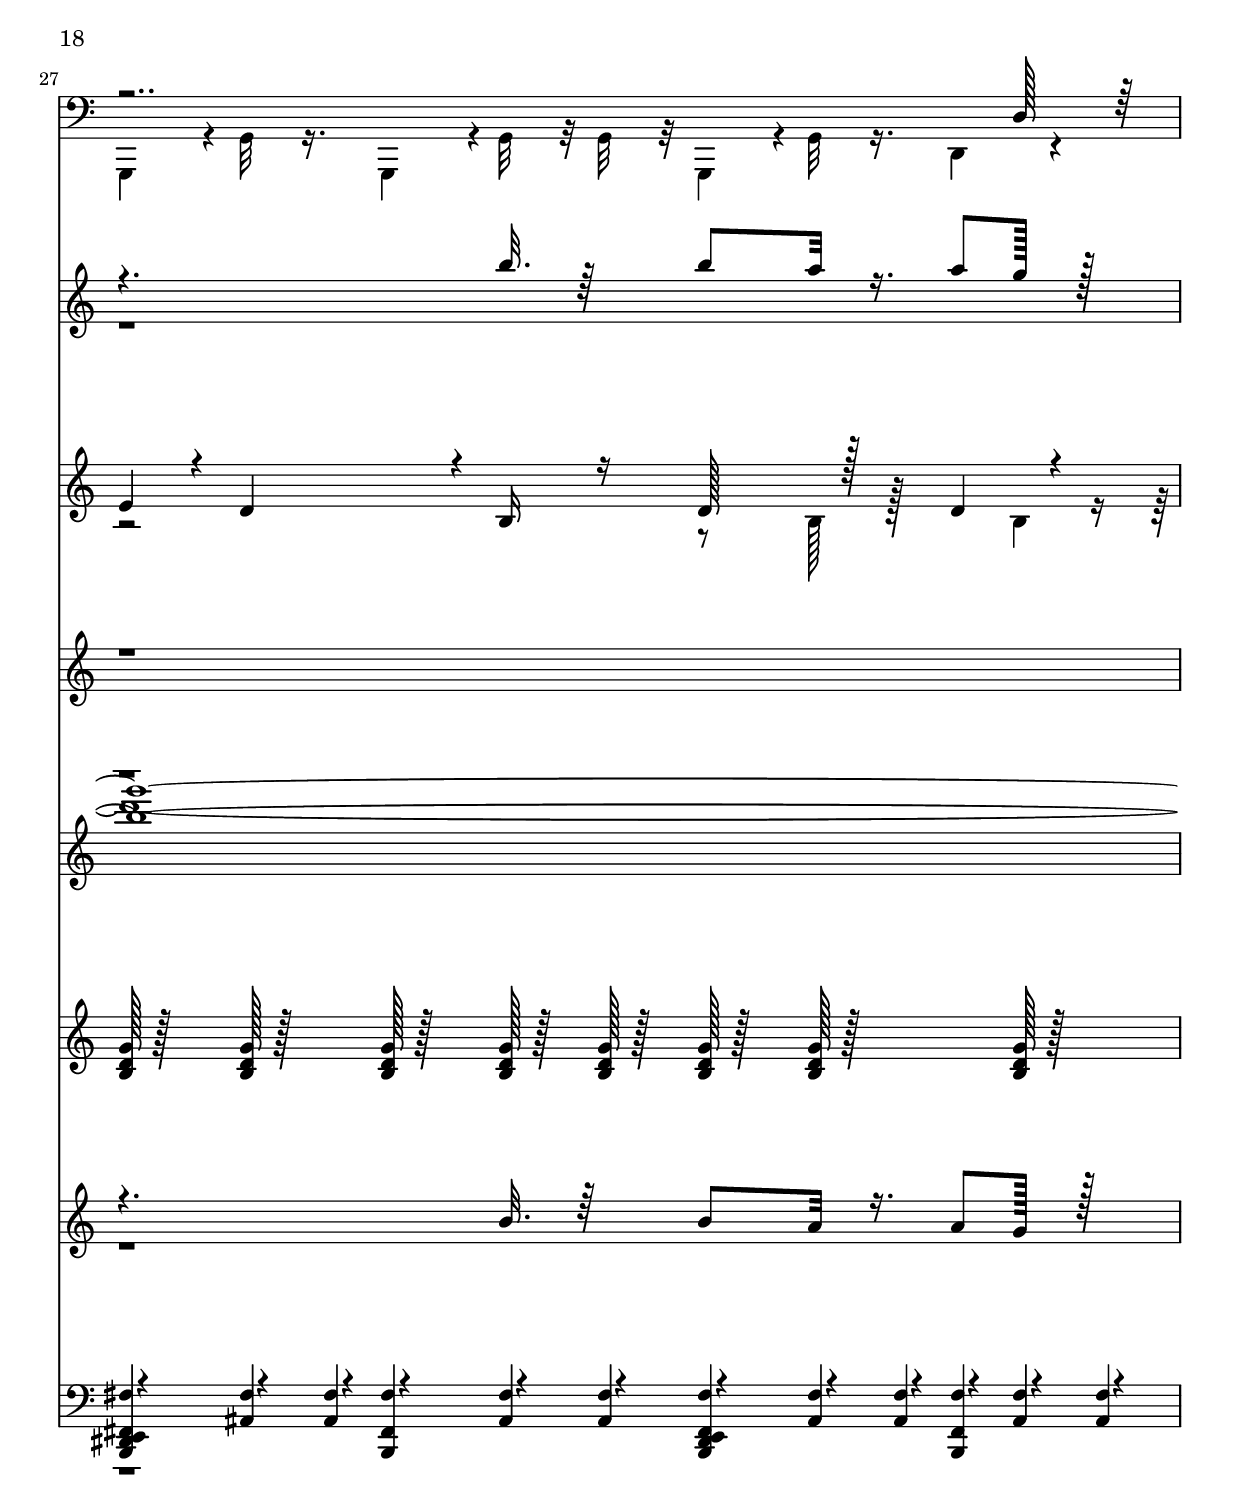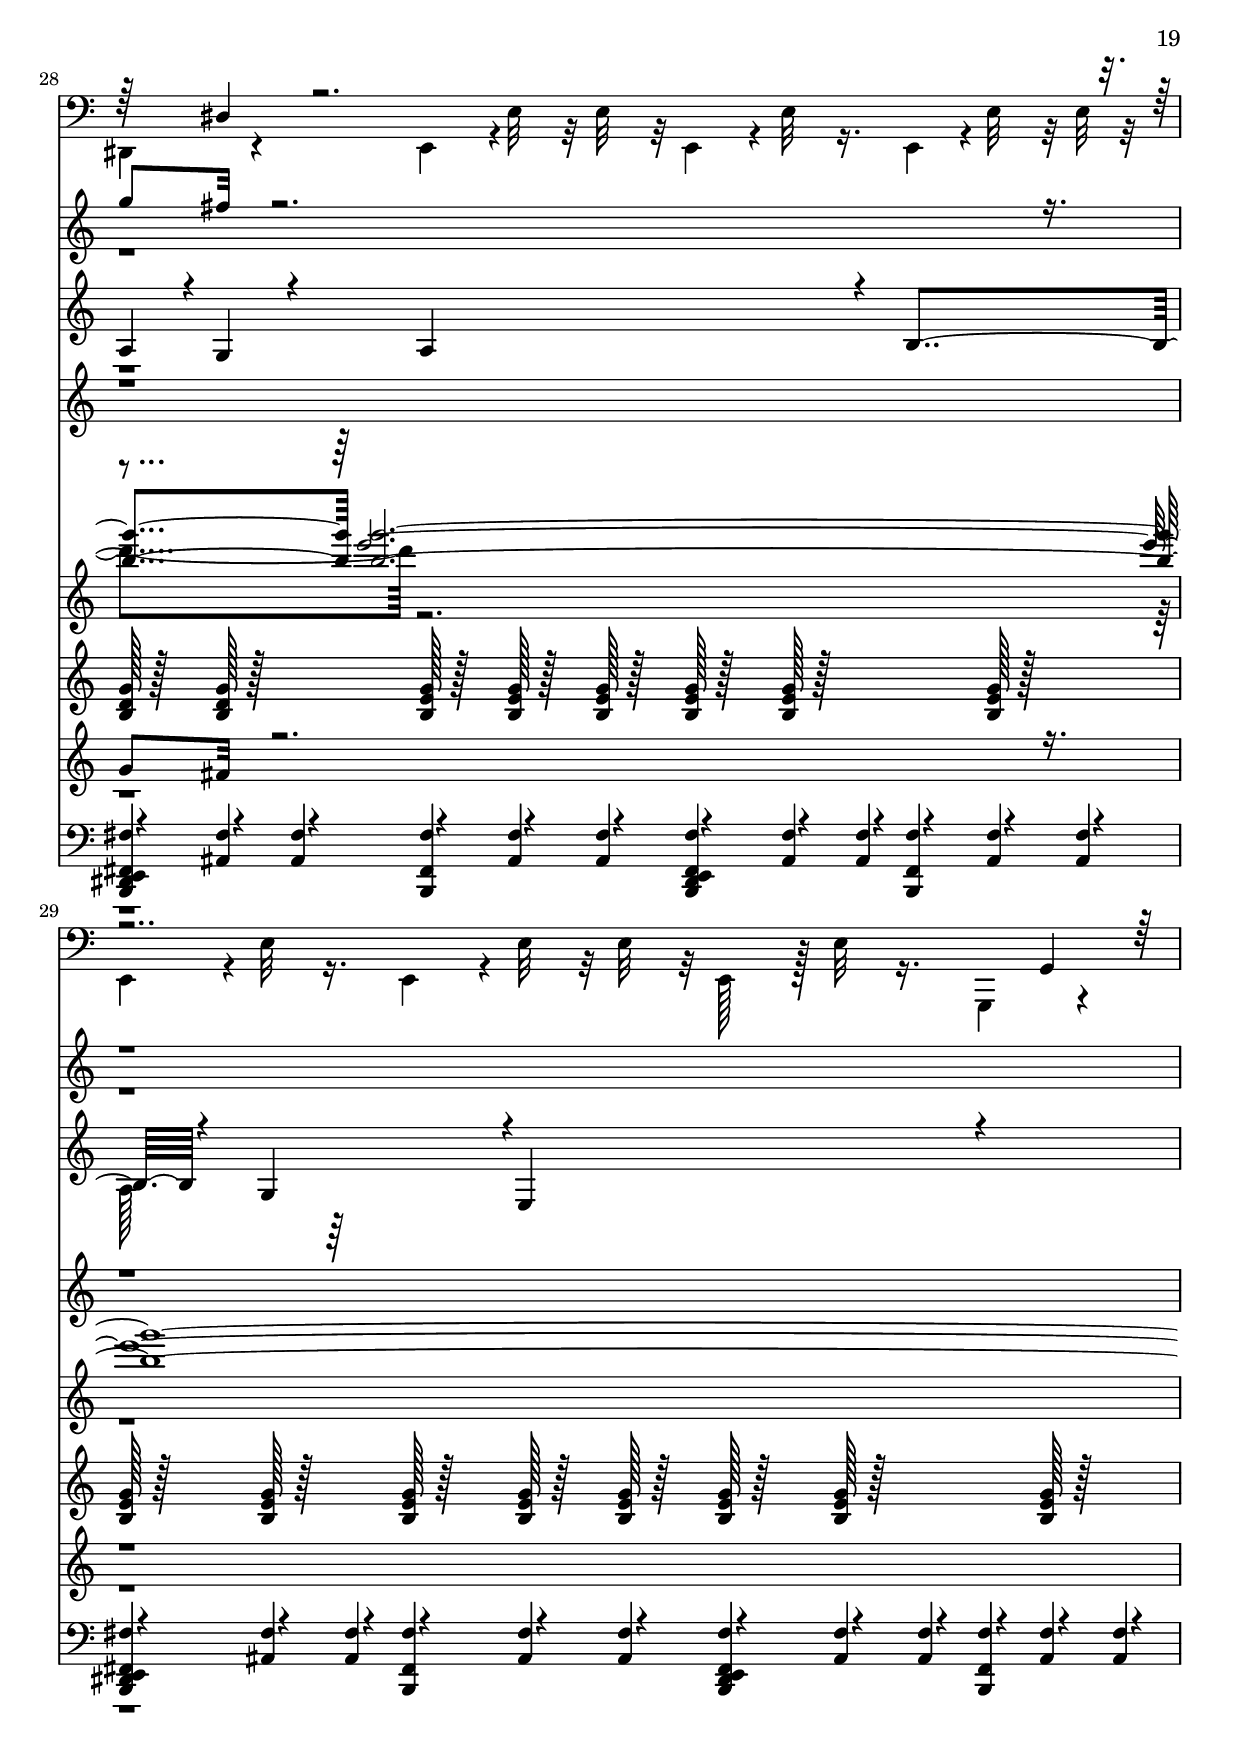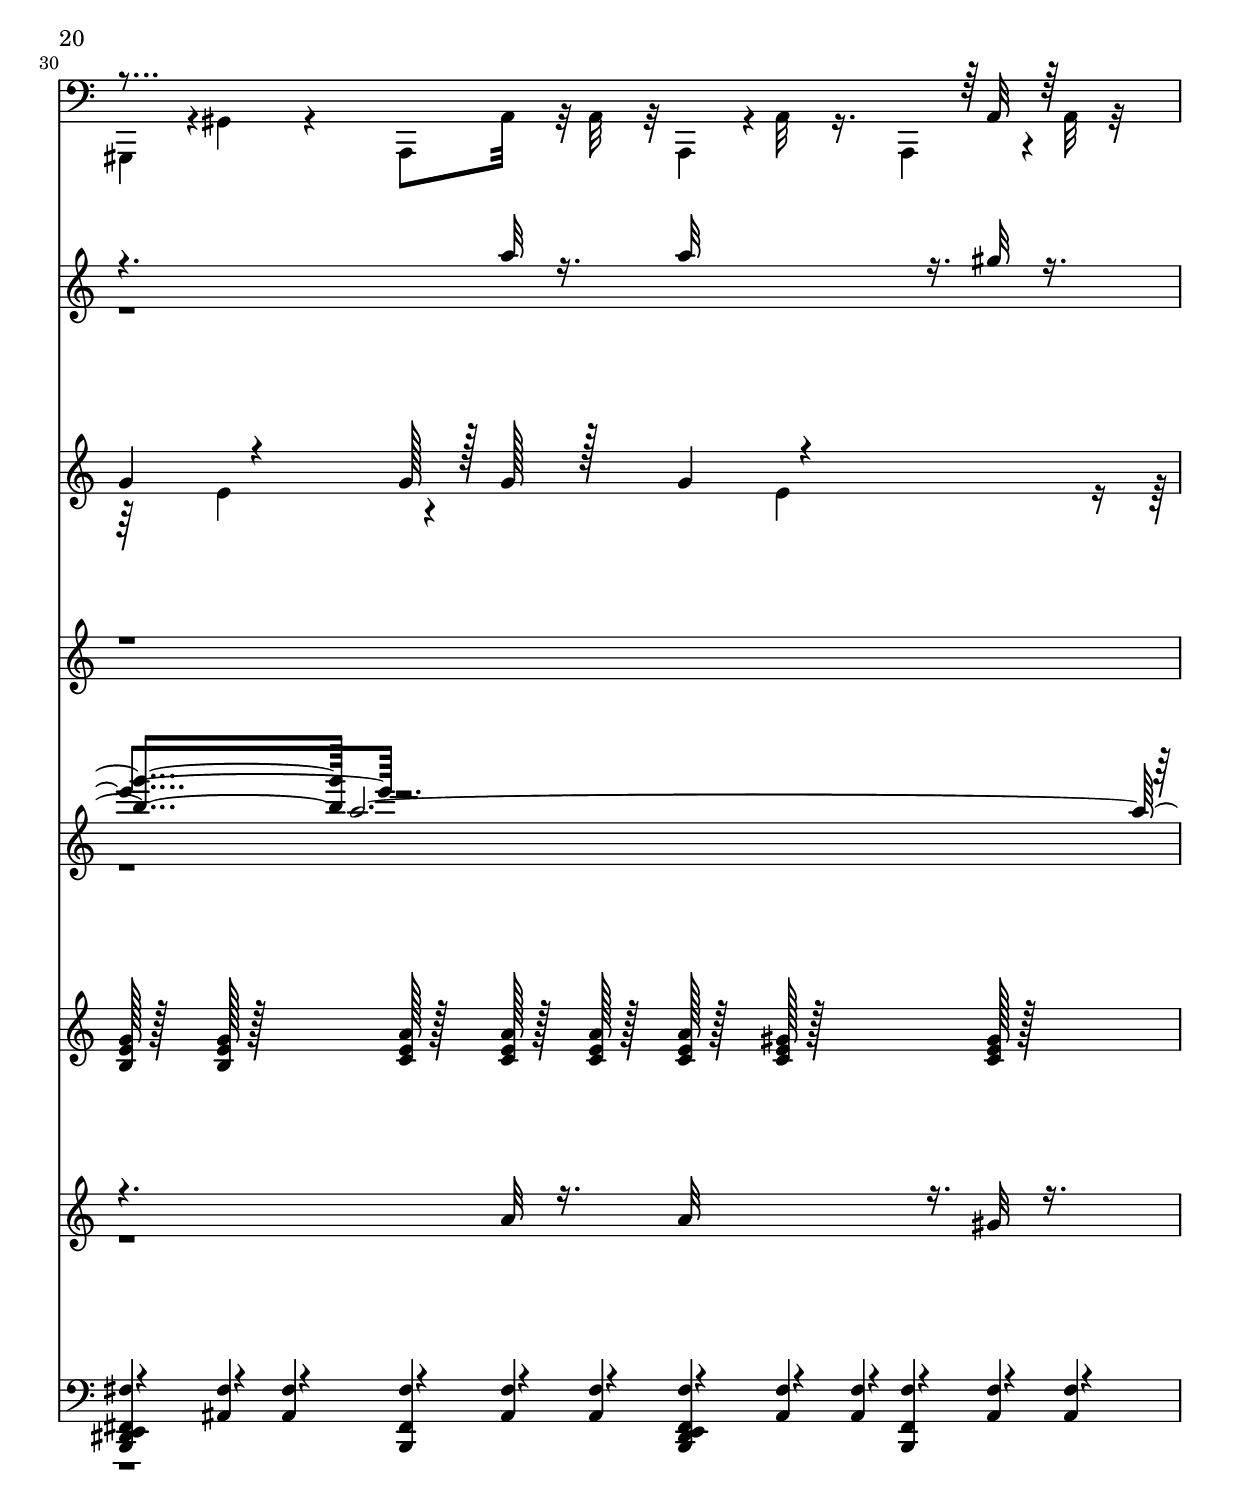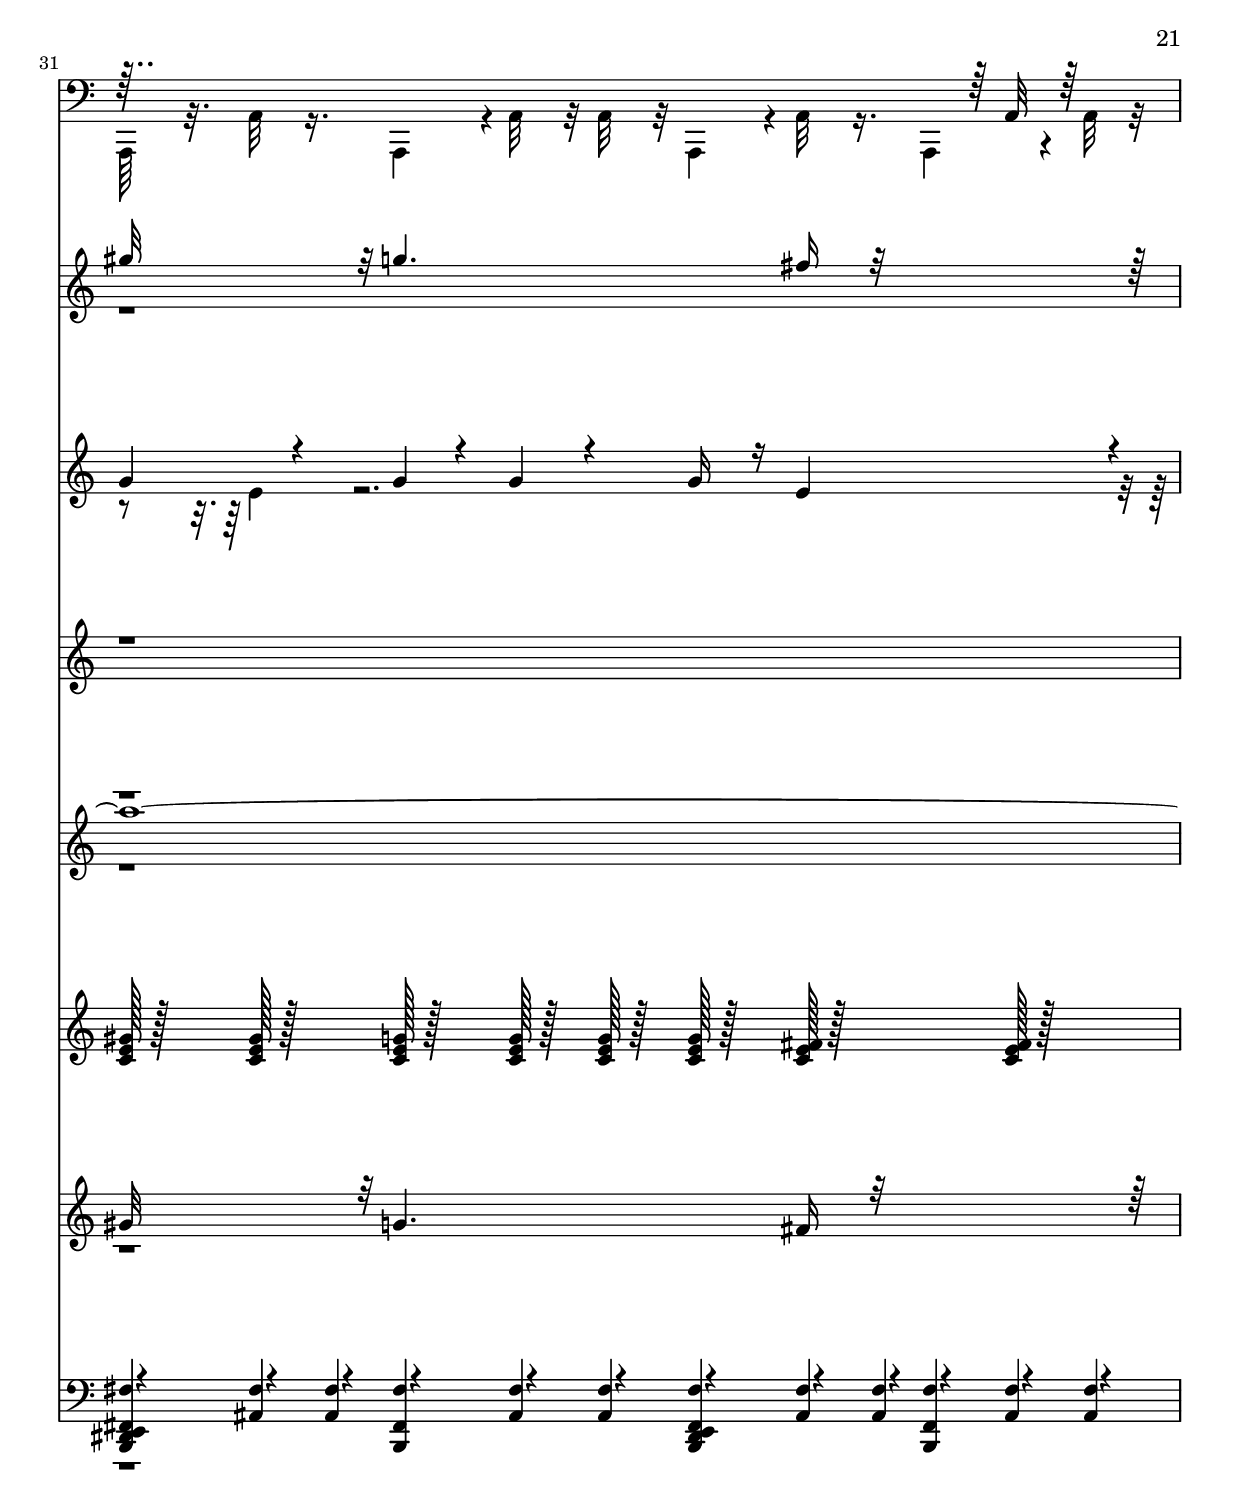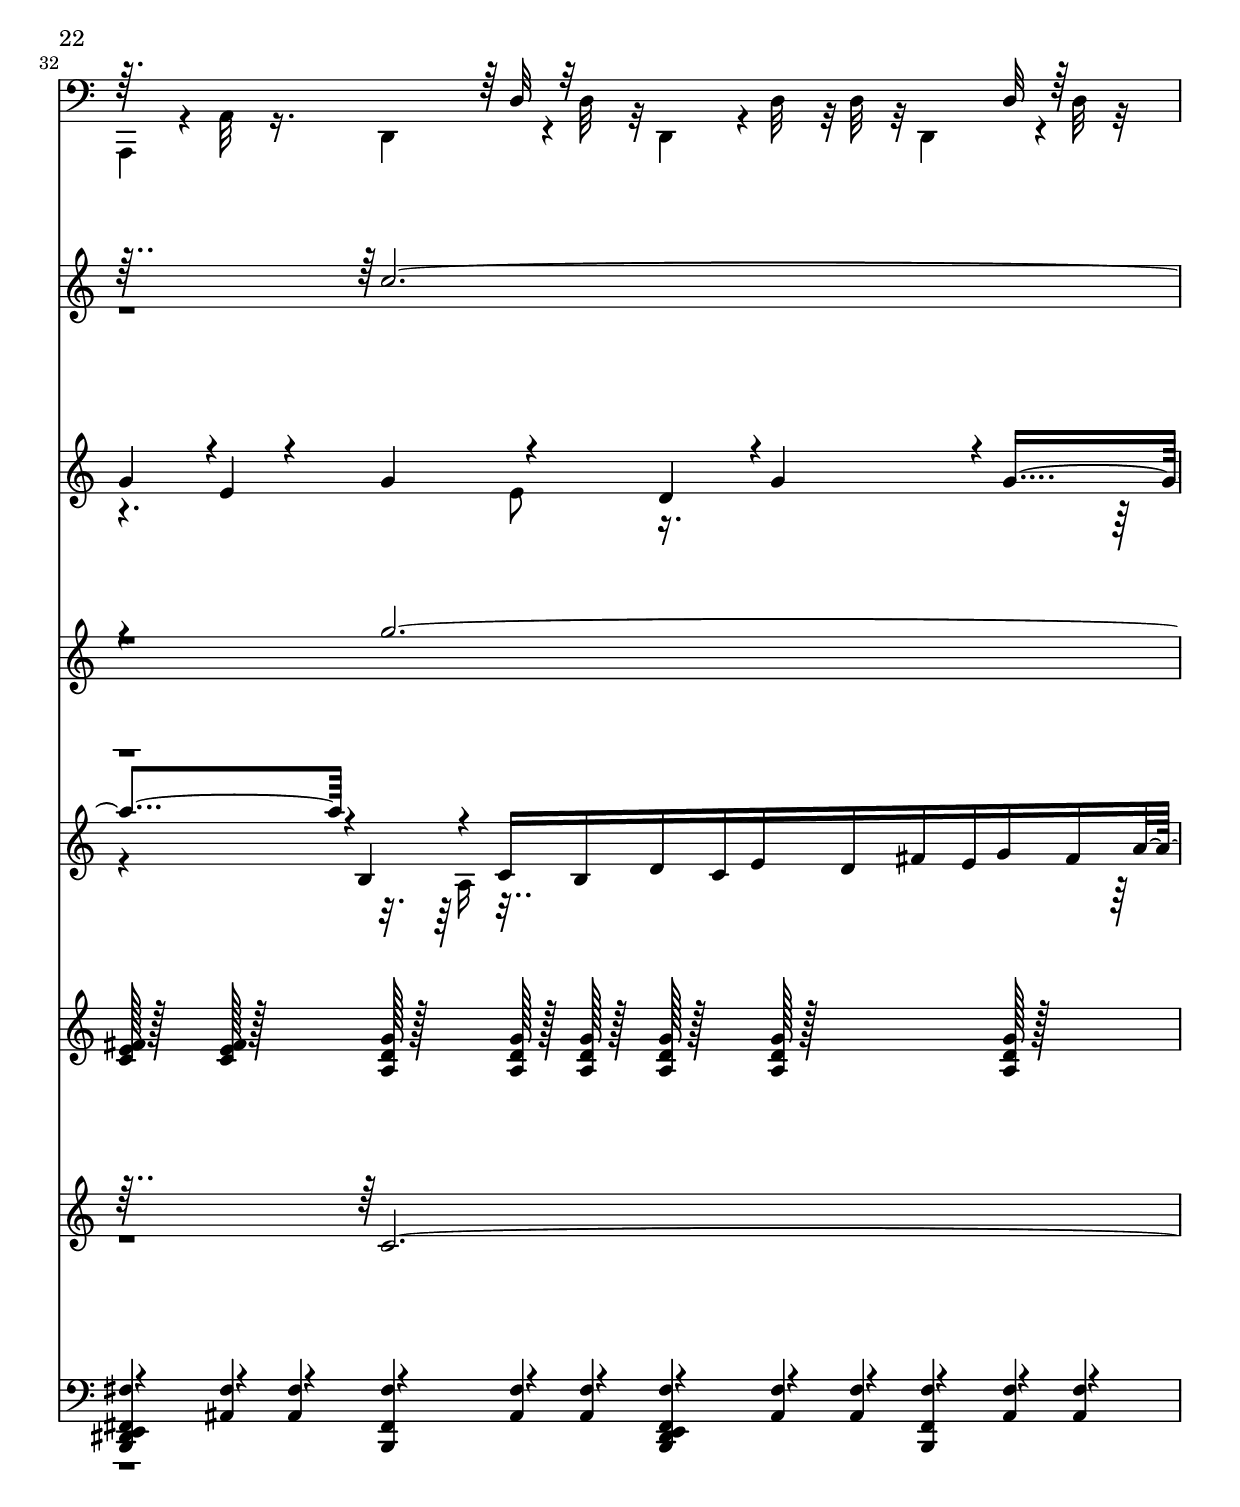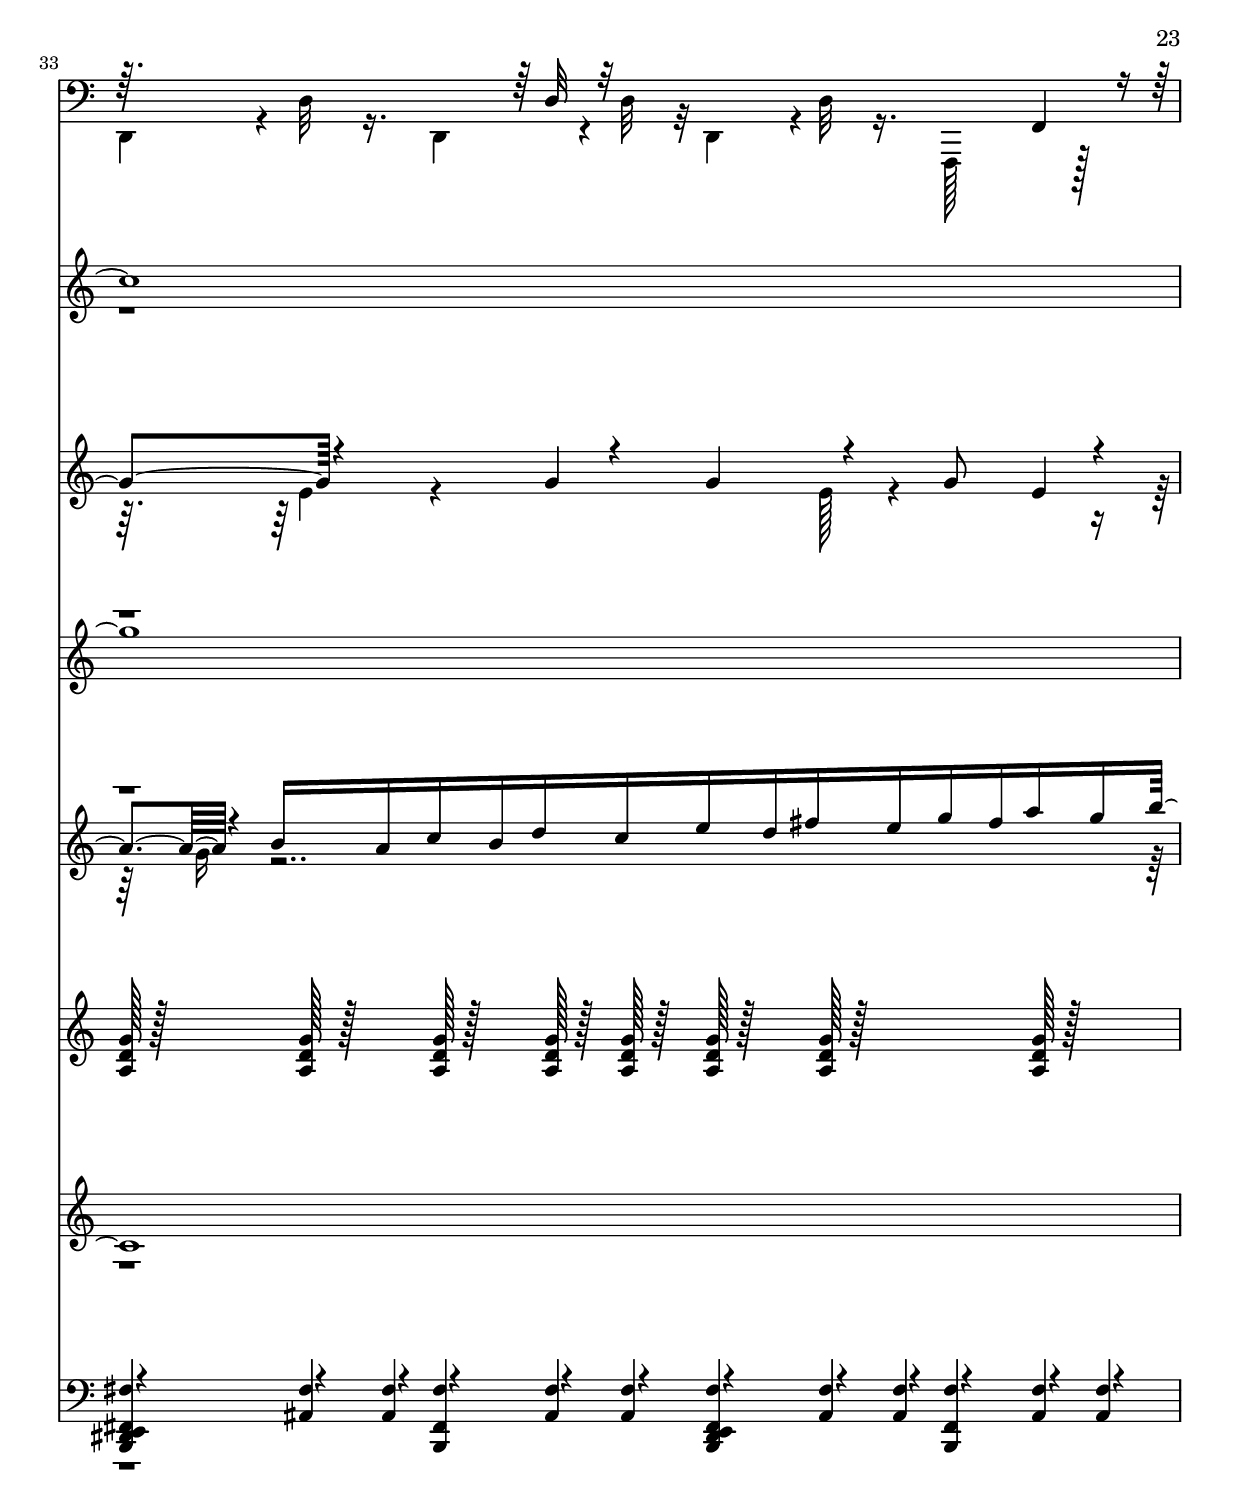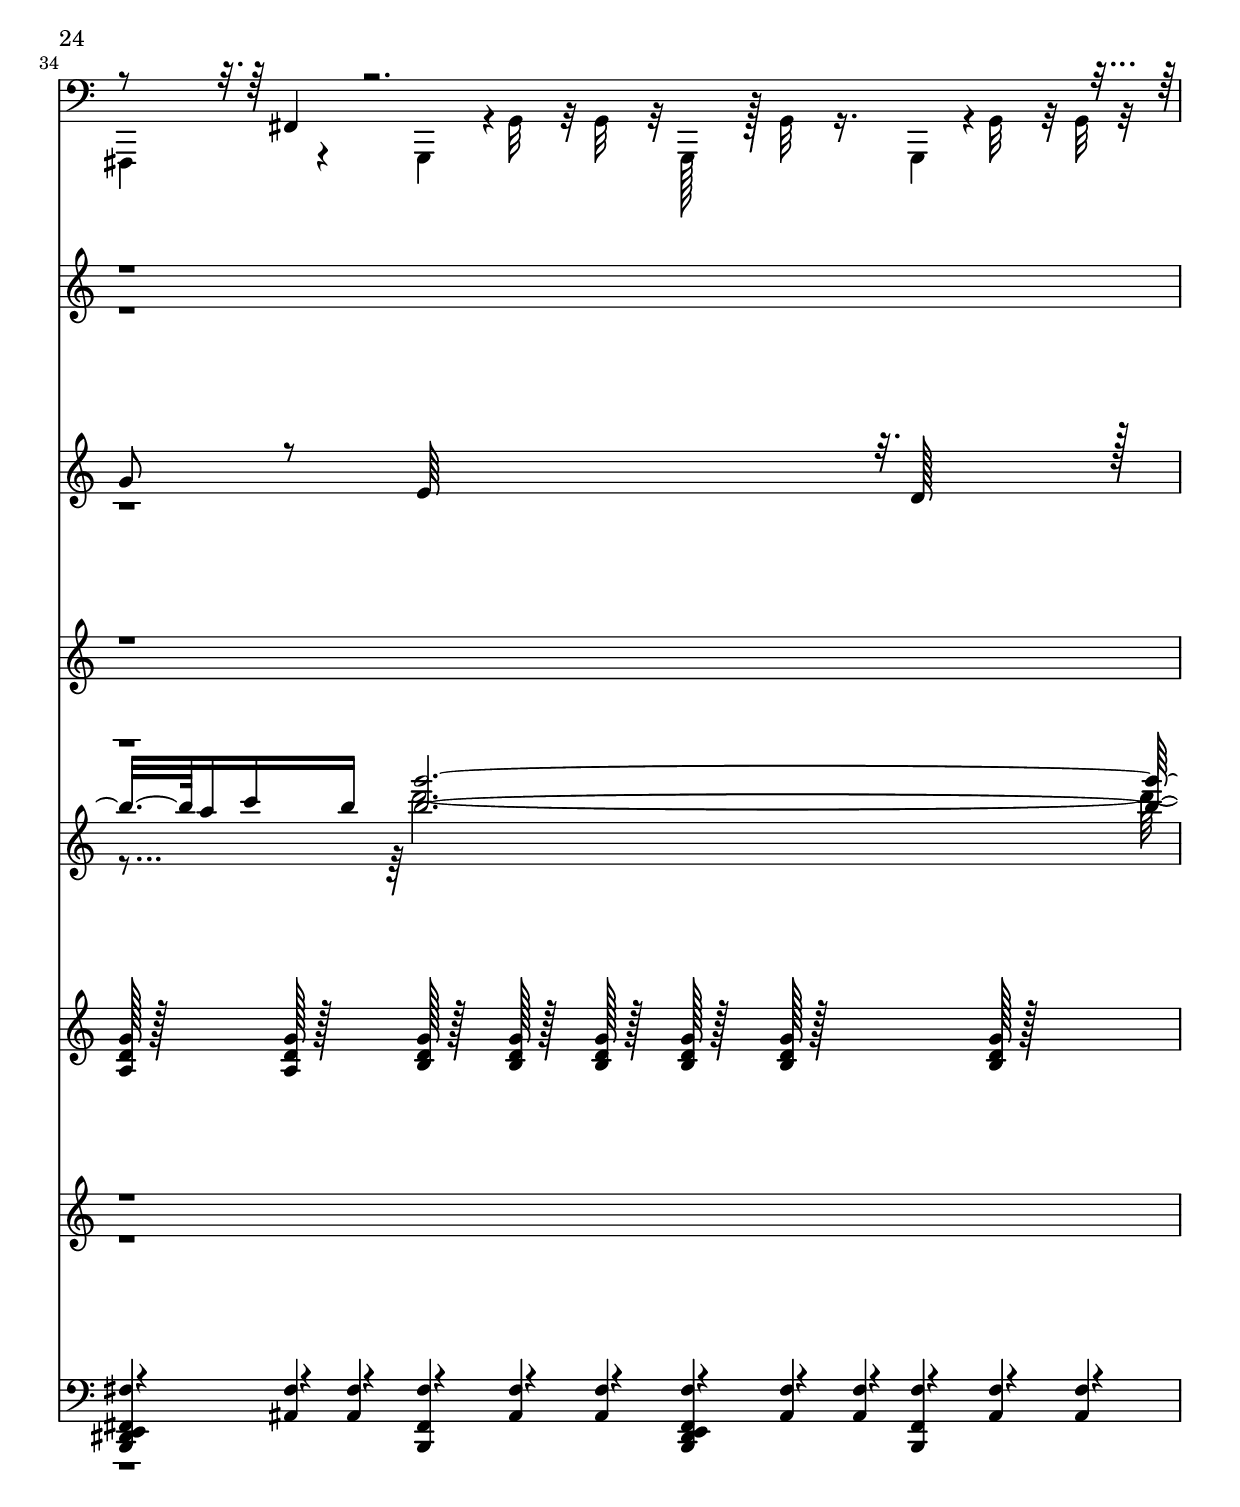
% Good luck fellas
\version "2.14.0"

\layout {
  \context {
    \Voice
    \remove "Note_heads_engraver"
    \consists "Completion_heads_engraver"
    \remove "Rest_engraver"
    \consists "Completion_rest_engraver"
  }
}

trackAchannelA = {
  \key c \major   
  \set Staff.instrumentName = "untitled"
  \time 4/4 
  \key c \major
  \tempo 4 = 122 
}

trackA = <<
  \context Voice = voiceA \trackAchannelA
>>

trackBchannelA = {  
  \set Staff.instrumentName = "Soft karaoke"
  % [TEXT_EVENT] @KMIDI KARAOKE FILE
}

trackB = <<
  \context Voice = voiceA \trackBchannelA
>>

trackCchannelA = {  
  \set Staff.instrumentName = "Words"
  % [TEXT_EVENT] @TYMCA
  % [TEXT_EVENT] @TVillage People
  \skip 4*29 
  % [TEXT_EVENT] \Young
  \skip 8 
  % [TEXT_EVENT]  man,
  \skip 8*5 
  % [TEXT_EVENT]  there's
  \skip 8 
  % [TEXT_EVENT]  no
  \skip 8 
  | % 9

  % [TEXT_EVENT]  need
  \skip 8 
  % [TEXT_EVENT]  to
  \skip 8 
  % [TEXT_EVENT]  feel
  \skip 8 
  % [TEXT_EVENT]  down.
  \skip 4 
  % [TEXT_EVENT] /I
  \skip 8 
  % [TEXT_EVENT]  said
  \skip 4 
  | % 10
  
  % [TEXT_EVENT]  young
  \skip 8 
  % [TEXT_EVENT]  man,
  \skip 8*5 
  % [TEXT_EVENT]  pick
  \skip 8 
  % [TEXT_EVENT]  your
  \skip 8 
  | % 11
  
  % [TEXT_EVENT] self
  \skip 8 
  % [TEXT_EVENT]  off
  \skip 8 
  % [TEXT_EVENT]  the
  \skip 8 
  % [TEXT_EVENT]  ground.
  \skip 4 
  % [TEXT_EVENT] /I
  \skip 8 
  % [TEXT_EVENT]  said
  \skip 4 
  | % 12
  
  % [TEXT_EVENT]  young
  \skip 8 
  % [TEXT_EVENT]  man,
  \skip 8*5 
  % [TEXT_EVENT]  'cause
  \skip 8 
  % [TEXT_EVENT]  you're
  \skip 8 
  | % 13
  
  % [TEXT_EVENT]  in
  \skip 8 
  % [TEXT_EVENT]  a
  \skip 8 
  % [TEXT_EVENT]  new
  \skip 8 
  % [TEXT_EVENT]  town
  \skip 4 
  % [TEXT_EVENT] /there's
  \skip 8 
  % [TEXT_EVENT]  no
  \skip 4 
  | % 14
  
  % [TEXT_EVENT]  need
  \skip 4. 
  % [TEXT_EVENT]  to
  \skip 4. 
  % [TEXT_EVENT]  be
  \skip 4. 
  % [TEXT_EVENT]  un
  \skip 4. 
  % [TEXT_EVENT] hap
  \skip 4 
  % [TEXT_EVENT] py.
  \skip 4 
  % [TEXT_EVENT] \Young
  \skip 8 
  | % 16
  
  % [TEXT_EVENT]  man,
  \skip 8*5 
  % [TEXT_EVENT]  there's
  \skip 8 
  % [TEXT_EVENT]  a
  \skip 8 
  % [TEXT_EVENT]  place
  \skip 8 
  | % 17
  
  % [TEXT_EVENT]  you
  \skip 8 
  % [TEXT_EVENT]  can
  \skip 8 
  % [TEXT_EVENT]  go.
  \skip 4 
  % [TEXT_EVENT] /I
  \skip 8 
  % [TEXT_EVENT]  said
  \skip 4 
  % [TEXT_EVENT]  young
  \skip 8 
  | % 18
  
  % [TEXT_EVENT]  man,
  \skip 8*5 
  % [TEXT_EVENT] /when
  \skip 8 
  % [TEXT_EVENT]  you're
  \skip 8 
  % [TEXT_EVENT]  short
  \skip 8 
  | % 19
  
  % [TEXT_EVENT]  on
  \skip 8 
  % [TEXT_EVENT]  your
  \skip 8 
  % [TEXT_EVENT]  dough
  \skip 4 
  % [TEXT_EVENT] /you
  \skip 8 
  % [TEXT_EVENT]  can
  \skip 4 
  % [TEXT_EVENT]  stay
  \skip 8 
  | % 20
  
  % [TEXT_EVENT]  there,
  \skip 8*5 
  % [TEXT_EVENT]  and
  \skip 8 
  % [TEXT_EVENT]  I'm
  \skip 8 
  % [TEXT_EVENT]  sure
  \skip 8 
  | % 21
  
  % [TEXT_EVENT]  you
  \skip 8 
  % [TEXT_EVENT]  will
  \skip 8 
  % [TEXT_EVENT]  find
  \skip 4 
  % [TEXT_EVENT] /man
  \skip 8 
  % [TEXT_EVENT] y
  \skip 4 
  % [TEXT_EVENT]  ways
  \skip 4. 
  % [TEXT_EVENT]  to
  \skip 4. 
  % [TEXT_EVENT]  have
  \skip 4. 
  % [TEXT_EVENT]  a
  \skip 4. 
  % [TEXT_EVENT]  good
  \skip 4 
  % [TEXT_EVENT]  time.
  \skip 8*11 
  % [TEXT_EVENT] \It's
  \skip 8 
  % [TEXT_EVENT]  fun
  \skip 8 
  % [TEXT_EVENT]  to
  \skip 8 
  % [TEXT_EVENT]  stay
  \skip 8 
  % [TEXT_EVENT]  at
  \skip 8 
  % [TEXT_EVENT]  the
  \skip 4 
  % [TEXT_EVENT]  Y.
  \skip 2 
  % [TEXT_EVENT]  M.
  \skip 4 
  % [TEXT_EVENT]  C.
  \skip 8 
  % [TEXT_EVENT]  A.
  \skip 4 
  % [TEXT_EVENT] /It's
  \skip 8 
  % [TEXT_EVENT]  fun
  \skip 8 
  % [TEXT_EVENT]  to
  \skip 8 
  | % 27
  
  % [TEXT_EVENT]  stay
  \skip 8 
  % [TEXT_EVENT]  at
  \skip 8 
  % [TEXT_EVENT]  the
  \skip 4 
  % [TEXT_EVENT]  Y.
  \skip 2 
  | % 28
  
  % [TEXT_EVENT]  M.
  \skip 4 
  % [TEXT_EVENT]  C.
  \skip 8 
  % [TEXT_EVENT]  A.
  \skip 8*7 
  % [TEXT_EVENT] /They
  \skip 8 
  % [TEXT_EVENT]  have
  \skip 8 
  % [TEXT_EVENT]  ev
  \skip 8 
  % [TEXT_EVENT] er
  \skip 8 
  % [TEXT_EVENT] y
  \skip 8 
  % [TEXT_EVENT] thing
  \skip 4. 
  | % 31
  
  % [TEXT_EVENT]  for
  \skip 8 
  % [TEXT_EVENT]  you
  \skip 8 
  % [TEXT_EVENT]  men
  \skip 8 
  % [TEXT_EVENT]  to
  \skip 8 
  % [TEXT_EVENT]  en
  \skip 8 
  % [TEXT_EVENT] joy.
  \skip 4. 
  | % 32
  
  % [TEXT_EVENT] /You
  \skip 8 
  % [TEXT_EVENT]  can
  \skip 8 
  % [TEXT_EVENT]  hang
  \skip 8 
  % [TEXT_EVENT]  out
  \skip 8 
  % [TEXT_EVENT]  with
  \skip 8 
  % [TEXT_EVENT]  all
  \skip 4 
  % [TEXT_EVENT]  the
  \skip 4 
  % [TEXT_EVENT]  boys...
  \skip 4 
  % [TEXT_EVENT] \It's
  \skip 8 
  % [TEXT_EVENT]  fun
  \skip 8 
  % [TEXT_EVENT]  to
  \skip 8 
  % [TEXT_EVENT]  stay
  \skip 8 
  % [TEXT_EVENT]  at
  \skip 8 
  % [TEXT_EVENT]  the
  \skip 4 
  % [TEXT_EVENT]  Y.
  \skip 2 
  % [TEXT_EVENT]  M.
  \skip 4 
  % [TEXT_EVENT]  C.
  \skip 8 
  % [TEXT_EVENT]  A.
  \skip 4 
  % [TEXT_EVENT] /It's
  \skip 8 
  % [TEXT_EVENT]  fun
  \skip 8 
  % [TEXT_EVENT]  to
  \skip 8 
  % [TEXT_EVENT]  stay
  \skip 8 
  % [TEXT_EVENT]  at
  \skip 8 
  % [TEXT_EVENT]  the
  \skip 4 
  % [TEXT_EVENT]  Y.
  \skip 2 
  % [TEXT_EVENT]  M.
  \skip 4 
  % [TEXT_EVENT]  C.
  \skip 8 
  % [TEXT_EVENT]  A.
  \skip 8*7 
  % [TEXT_EVENT] /You
  \skip 8 
  % [TEXT_EVENT]  can
  \skip 8 
  % [TEXT_EVENT]  get
  \skip 8 
  % [TEXT_EVENT]  your
  \skip 8 
  % [TEXT_EVENT] self
  \skip 8 
  % [TEXT_EVENT]  cleaned.
  \skip 4. 
  | % 39
  
  % [TEXT_EVENT] /You
  \skip 8 
  % [TEXT_EVENT]  can
  \skip 8 
  % [TEXT_EVENT]  have
  \skip 8 
  % [TEXT_EVENT]  a
  \skip 8 
  % [TEXT_EVENT]  good
  \skip 8 
  % [TEXT_EVENT]  meal.
  \skip 4. 
  | % 40
  
  % [TEXT_EVENT] /You
  \skip 8 
  % [TEXT_EVENT]  can
  \skip 8 
  % [TEXT_EVENT]  do
  \skip 8 
  % [TEXT_EVENT]  what
  \skip 8 
  % [TEXT_EVENT] ev
  \skip 8 
  % [TEXT_EVENT] er
  \skip 4 
  % [TEXT_EVENT]  you
  \skip 4 
  % [TEXT_EVENT]  feel...
  \skip 8*9 
  % [TEXT_EVENT] \Young
  \skip 8 
  % [TEXT_EVENT]  man,
  \skip 8*5 
  % [TEXT_EVENT]  are
  \skip 8 
  % [TEXT_EVENT]  you
  \skip 8 
  | % 43
  
  % [TEXT_EVENT]  lis
  \skip 8 
  % [TEXT_EVENT] tening
  \skip 8 
  % [TEXT_EVENT]  to
  \skip 8 
  % [TEXT_EVENT]  me?
  \skip 4 
  % [TEXT_EVENT] /I
  \skip 8 
  % [TEXT_EVENT]  said
  \skip 4 
  | % 44
  
  % [TEXT_EVENT]  young
  \skip 8 
  % [TEXT_EVENT]  man,
  \skip 8*5 
  % [TEXT_EVENT]  what
  \skip 8 
  % [TEXT_EVENT]  do
  \skip 8 
  | % 45
  
  % [TEXT_EVENT]  you
  \skip 8 
  % [TEXT_EVENT]  want
  \skip 8 
  % [TEXT_EVENT]  to
  \skip 8 
  % [TEXT_EVENT]  be?
  \skip 4 
  % [TEXT_EVENT] /I
  \skip 8 
  % [TEXT_EVENT]  said
  \skip 4 
  | % 46
  
  % [TEXT_EVENT]  young
  \skip 8 
  % [TEXT_EVENT]  man,
  \skip 8*5 
  % [TEXT_EVENT]  you
  \skip 8 
  % [TEXT_EVENT]  can
  \skip 8 
  | % 47
  
  % [TEXT_EVENT]  make
  \skip 8 
  % [TEXT_EVENT]  real
  \skip 8 
  % [TEXT_EVENT]  your
  \skip 8 
  % [TEXT_EVENT]  dreams.
  \skip 4 
  % [TEXT_EVENT] /But
  \skip 8 
  % [TEXT_EVENT]  you
  \skip 4 
  | % 48
  
  % [TEXT_EVENT]  got
  \skip 4. 
  % [TEXT_EVENT]  to
  \skip 4. 
  % [TEXT_EVENT]  know
  \skip 4. 
  % [TEXT_EVENT]  this
  \skip 4. 
  % [TEXT_EVENT]  one
  \skip 4 
  % [TEXT_EVENT]  thing!
  \skip 4 
  % [TEXT_EVENT] \No
  \skip 8 
  | % 50
  
  % [TEXT_EVENT]  man
  \skip 8*5 
  % [TEXT_EVENT]  does
  \skip 8 
  % [TEXT_EVENT]  it
  \skip 8 
  % [TEXT_EVENT]  all
  \skip 8 
  | % 51
  
  % [TEXT_EVENT]  by
  \skip 8 
  % [TEXT_EVENT]  him
  \skip 8 
  % [TEXT_EVENT] self.
  \skip 4 
  % [TEXT_EVENT] /I
  \skip 8 
  % [TEXT_EVENT]  said
  \skip 4 
  % [TEXT_EVENT]  young
  \skip 8 
  | % 52
  
  % [TEXT_EVENT]  man,
  \skip 8*5 
  % [TEXT_EVENT]  put
  \skip 8 
  % [TEXT_EVENT]  your
  \skip 8 
  % [TEXT_EVENT]  pride
  \skip 8 
  | % 53
  
  % [TEXT_EVENT]  on
  \skip 8 
  % [TEXT_EVENT]  the
  \skip 8 
  % [TEXT_EVENT]  shelf,
  \skip 4 
  % [TEXT_EVENT] /and
  \skip 8 
  % [TEXT_EVENT]  just
  \skip 4 
  % [TEXT_EVENT]  go
  \skip 8 
  | % 54
  
  % [TEXT_EVENT]  there,
  \skip 8*5 
  % [TEXT_EVENT]  to
  \skip 8 
  % [TEXT_EVENT]  the
  \skip 8 
  % [TEXT_EVENT]  Y.
  \skip 8 
  | % 55
  
  % [TEXT_EVENT]  M.
  \skip 8 
  % [TEXT_EVENT]  C.
  \skip 8 
  % [TEXT_EVENT]  A.
  \skip 4 
  % [TEXT_EVENT] /I'm
  \skip 8 
  % [TEXT_EVENT]  sure
  \skip 4 
  % [TEXT_EVENT]  they
  \skip 4. 
  % [TEXT_EVENT]  can
  \skip 4. 
  % [TEXT_EVENT]  help
  \skip 4. 
  % [TEXT_EVENT]  you
  \skip 4. 
  % [TEXT_EVENT]  to
  \skip 4 
  % [TEXT_EVENT] day.
  \skip 8*11 
  % [TEXT_EVENT] \It's
  \skip 8 
  % [TEXT_EVENT]  fun
  \skip 8 
  % [TEXT_EVENT]  to
  \skip 8 
  % [TEXT_EVENT]  stay
  \skip 8 
  % [TEXT_EVENT]  at
  \skip 8 
  % [TEXT_EVENT]  the
  \skip 4 
  % [TEXT_EVENT]  Y.
  \skip 2 
  % [TEXT_EVENT]  M.
  \skip 4 
  % [TEXT_EVENT]  C.
  \skip 8 
  % [TEXT_EVENT]  A.
  \skip 4 
  % [TEXT_EVENT] /It's
  \skip 8 
  % [TEXT_EVENT]  fun
  \skip 8 
  % [TEXT_EVENT]  to
  \skip 8 
  | % 61
  
  % [TEXT_EVENT]  stay
  \skip 8 
  % [TEXT_EVENT]  at
  \skip 8 
  % [TEXT_EVENT]  the
  \skip 4 
  % [TEXT_EVENT]  Y.
  \skip 2 
  | % 62
  
  % [TEXT_EVENT]  M.
  \skip 4 
  % [TEXT_EVENT]  C.
  \skip 8 
  % [TEXT_EVENT]  A.
  \skip 8*7 
  % [TEXT_EVENT] /They
  \skip 8 
  % [TEXT_EVENT]  have
  \skip 8 
  % [TEXT_EVENT]  ev
  \skip 8 
  % [TEXT_EVENT] er
  \skip 8 
  % [TEXT_EVENT] y
  \skip 8 
  % [TEXT_EVENT] thing
  \skip 4. 
  | % 65
  
  % [TEXT_EVENT]  for
  \skip 8 
  % [TEXT_EVENT]  you
  \skip 8 
  % [TEXT_EVENT]  men
  \skip 8 
  % [TEXT_EVENT]  to
  \skip 8 
  % [TEXT_EVENT]  en
  \skip 8 
  % [TEXT_EVENT] joy.
  \skip 4. 
  | % 66
  
  % [TEXT_EVENT] /You
  \skip 8 
  % [TEXT_EVENT]  can
  \skip 8 
  % [TEXT_EVENT]  hang
  \skip 8 
  % [TEXT_EVENT]  out
  \skip 8 
  % [TEXT_EVENT]  with
  \skip 8 
  % [TEXT_EVENT]  all
  \skip 4 
  % [TEXT_EVENT]  the
  \skip 4 
  % [TEXT_EVENT]  boys...
  \skip 4 
  % [TEXT_EVENT] \It's
  \skip 8 
  % [TEXT_EVENT]  fun
  \skip 8 
  % [TEXT_EVENT]  to
  \skip 8 
  % [TEXT_EVENT]  stay
  \skip 8 
  % [TEXT_EVENT]  at
  \skip 8 
  % [TEXT_EVENT]  the
  \skip 4 
  % [TEXT_EVENT]  Y.
  \skip 2 
  % [TEXT_EVENT]  M.
  \skip 4 
  % [TEXT_EVENT]  C.
  \skip 8 
  % [TEXT_EVENT]  A.
  \skip 4 
  % [TEXT_EVENT] /It's
  \skip 8 
  % [TEXT_EVENT]  fun
  \skip 8 
  % [TEXT_EVENT]  to
  \skip 8 
  % [TEXT_EVENT]  stay
  \skip 8 
  % [TEXT_EVENT]  at
  \skip 8 
  % [TEXT_EVENT]  the
  \skip 4 
  % [TEXT_EVENT]  Y.
  \skip 2 
  % [TEXT_EVENT]  M.
  \skip 4 
  % [TEXT_EVENT]  C.
  \skip 8 
  % [TEXT_EVENT]  A.
  \skip 8*7 
  % [TEXT_EVENT] /You
  \skip 8 
  % [TEXT_EVENT]  can
  \skip 8 
  % [TEXT_EVENT]  get
  \skip 8 
  % [TEXT_EVENT]  your
  \skip 8 
  % [TEXT_EVENT] self
  \skip 8 
  % [TEXT_EVENT]  cleaned.
  \skip 4. 
  | % 73
  
  % [TEXT_EVENT] /You
  \skip 8 
  % [TEXT_EVENT]  can
  \skip 8 
  % [TEXT_EVENT]  have
  \skip 8 
  % [TEXT_EVENT]  a
  \skip 8 
  % [TEXT_EVENT]  good
  \skip 8 
  % [TEXT_EVENT]  meal.
  \skip 4. 
  | % 74
  
  % [TEXT_EVENT] /You
  \skip 8 
  % [TEXT_EVENT]  can
  \skip 8 
  % [TEXT_EVENT]  do
  \skip 8 
  % [TEXT_EVENT]  what
  \skip 8 
  % [TEXT_EVENT] ev
  \skip 8 
  % [TEXT_EVENT] er
  \skip 4 
  % [TEXT_EVENT]  you
  \skip 4 
  % [TEXT_EVENT]  feel...
  \skip 8*9 
  % [TEXT_EVENT] \Young
  \skip 8 
  % [TEXT_EVENT]  man,
  \skip 8*5 
  % [TEXT_EVENT]  I
  \skip 8 
  % [TEXT_EVENT]  was
  \skip 8 
  | % 77
  
  % [TEXT_EVENT]  once
  \skip 8 
  % [TEXT_EVENT]  in
  \skip 8 
  % [TEXT_EVENT]  your
  \skip 8 
  % [TEXT_EVENT]  shoes.
  \skip 4 
  % [TEXT_EVENT] /I
  \skip 8 
  % [TEXT_EVENT]  said
  \skip 4 
  | % 78
  
  % [TEXT_EVENT]  I
  \skip 8 
  % [TEXT_EVENT]  was
  \skip 8*5 
  % [TEXT_EVENT]  down
  \skip 8 
  % [TEXT_EVENT]  and
  \skip 8 
  | % 79
  
  % [TEXT_EVENT]  out
  \skip 8 
  % [TEXT_EVENT]  with
  \skip 8 
  % [TEXT_EVENT]  the
  \skip 8 
  % [TEXT_EVENT]  blues.
  \skip 4 
  % [TEXT_EVENT] /I
  \skip 8 
  % [TEXT_EVENT]  felt
  \skip 4 
  | % 80
  
  % [TEXT_EVENT]  no
  \skip 8 
  % [TEXT_EVENT]  man
  \skip 8*5 
  % [TEXT_EVENT]  cared
  \skip 8 
  % [TEXT_EVENT]  if
  \skip 8 
  | % 81
  
  % [TEXT_EVENT]  I
  \skip 8 
  % [TEXT_EVENT]  were
  \skip 8 
  % [TEXT_EVENT]  a
  \skip 8 
  % [TEXT_EVENT] live.
  \skip 4 
  % [TEXT_EVENT] /I
  \skip 8 
  % [TEXT_EVENT]  felt
  \skip 4 
  | % 82
  
  % [TEXT_EVENT]  the
  \skip 4. 
  % [TEXT_EVENT]  whole
  \skip 4. 
  % [TEXT_EVENT]  world
  \skip 4. 
  % [TEXT_EVENT]  was
  \skip 4. 
  % [TEXT_EVENT]  so
  \skip 4 
  % [TEXT_EVENT]  tight...
  \skip 4 
  % [TEXT_EVENT] \That's
  \skip 8 
  | % 84
  
  % [TEXT_EVENT]  when
  \skip 8*5 
  % [TEXT_EVENT]  some
  \skip 8 
  % [TEXT_EVENT] one
  \skip 8 
  % [TEXT_EVENT]  came
  \skip 8 
  | % 85
  
  % [TEXT_EVENT]  up
  \skip 8 
  % [TEXT_EVENT]  to
  \skip 8 
  % [TEXT_EVENT]  me
  \skip 4 
  % [TEXT_EVENT] /and
  \skip 8 
  % [TEXT_EVENT]  said
  \skip 4 
  % [TEXT_EVENT]  young
  \skip 8 
  | % 86
  
  % [TEXT_EVENT]  man,
  \skip 8*5 
  % [TEXT_EVENT]  take
  \skip 8 
  % [TEXT_EVENT]  a
  \skip 8 
  % [TEXT_EVENT]  walk
  \skip 8 
  | % 87
  
  % [TEXT_EVENT]  up
  \skip 8 
  % [TEXT_EVENT]  the
  \skip 8 
  % [TEXT_EVENT]  street.
  \skip 4 
  % [TEXT_EVENT] /there's
  \skip 8 
  % [TEXT_EVENT]  a
  \skip 4 
  % [TEXT_EVENT]  place
  \skip 8 
  | % 88
  
  % [TEXT_EVENT]  there
  \skip 8*5 
  % [TEXT_EVENT]  called
  \skip 8 
  % [TEXT_EVENT]  the
  \skip 8 
  % [TEXT_EVENT]  Y.
  \skip 8 
  | % 89
  
  % [TEXT_EVENT]  M.
  \skip 8 
  % [TEXT_EVENT]  C.
  \skip 8 
  % [TEXT_EVENT]  A.
  \skip 4 
  % [TEXT_EVENT] /they
  \skip 8 
  % [TEXT_EVENT]  can
  \skip 4 
  % [TEXT_EVENT]  start
  \skip 4. 
  % [TEXT_EVENT]  you
  \skip 4. 
  % [TEXT_EVENT]  back
  \skip 4. 
  % [TEXT_EVENT]  on
  \skip 4. 
  % [TEXT_EVENT]  your
  \skip 4 
  % [TEXT_EVENT]  way.
  \skip 8*11 
  % [TEXT_EVENT] \It's
  \skip 8 
  % [TEXT_EVENT]  fun
  \skip 8 
  % [TEXT_EVENT]  to
  \skip 8 
  % [TEXT_EVENT]  stay
  \skip 8 
  % [TEXT_EVENT]  at
  \skip 8 
  % [TEXT_EVENT]  the
  \skip 4 
  % [TEXT_EVENT]  Y.
  \skip 2 
  % [TEXT_EVENT]  M.
  \skip 4 
  % [TEXT_EVENT]  C.
  \skip 8 
  % [TEXT_EVENT]  A.
  \skip 4 
  % [TEXT_EVENT] /It's
  \skip 8 
  % [TEXT_EVENT]  fun
  \skip 8 
  % [TEXT_EVENT]  to
  \skip 8 
  | % 95
  
  % [TEXT_EVENT]  stay
  \skip 8 
  % [TEXT_EVENT]  at
  \skip 8 
  % [TEXT_EVENT]  the
  \skip 4 
  % [TEXT_EVENT]  Y.
  \skip 2 
  | % 96
  
  % [TEXT_EVENT]  M.
  \skip 4 
  % [TEXT_EVENT]  C.
  \skip 8 
  % [TEXT_EVENT]  A.
  \skip 8*7 
  % [TEXT_EVENT] /They
  \skip 8 
  % [TEXT_EVENT]  have
  \skip 8 
  % [TEXT_EVENT]  ev
  \skip 8 
  % [TEXT_EVENT] er
  \skip 8 
  % [TEXT_EVENT] y
  \skip 8 
  % [TEXT_EVENT] thing
  \skip 4. 
  | % 99
  
  % [TEXT_EVENT]  for
  \skip 8 
  % [TEXT_EVENT]  you
  \skip 8 
  % [TEXT_EVENT]  men
  \skip 8 
  % [TEXT_EVENT]  to
  \skip 8 
  % [TEXT_EVENT]  en
  \skip 8 
  % [TEXT_EVENT] joy.
  \skip 4. 
  | % 100
  
  % [TEXT_EVENT] /You
  \skip 8 
  % [TEXT_EVENT]  can
  \skip 8 
  % [TEXT_EVENT]  hang
  \skip 8 
  % [TEXT_EVENT]  out
  \skip 8 
  % [TEXT_EVENT]  with
  \skip 8 
  % [TEXT_EVENT]  all
  \skip 4 
  % [TEXT_EVENT]  the
  \skip 4 
  % [TEXT_EVENT]  boys...
  \skip 4 
  % [TEXT_EVENT] \It's
  \skip 8 
  % [TEXT_EVENT]  fun
  \skip 8 
  % [TEXT_EVENT]  to
  \skip 8 
  % [TEXT_EVENT]  stay
  \skip 8 
  % [TEXT_EVENT]  at
  \skip 8 
  % [TEXT_EVENT]  the
  \skip 4 
  % [TEXT_EVENT]  Y.
  \skip 2 
  % [TEXT_EVENT]  M.
  \skip 4 
  % [TEXT_EVENT]  C.
  \skip 8 
  % [TEXT_EVENT]  A.
  \skip 4 
  % [TEXT_EVENT] /It's
  \skip 8 
  % [TEXT_EVENT]  fun
  \skip 8 
  % [TEXT_EVENT]  to
  \skip 8 
  % [TEXT_EVENT]  stay
  \skip 8 
  % [TEXT_EVENT]  at
  \skip 8 
  % [TEXT_EVENT]  the
  \skip 4 
  % [TEXT_EVENT]  Y.
  \skip 2 
  % [TEXT_EVENT]  M.
  \skip 4 
  % [TEXT_EVENT]  C.
  \skip 8 
  % [TEXT_EVENT]  A.
  \skip 8*7 
  % [TEXT_EVENT] /You
  \skip 8 
  % [TEXT_EVENT]  can
  \skip 8 
  % [TEXT_EVENT]  get
  \skip 8 
  % [TEXT_EVENT]  your
  \skip 8 
  % [TEXT_EVENT] self
  \skip 8 
  % [TEXT_EVENT]  cleaned.
  \skip 4. 
  | % 107
  
  % [TEXT_EVENT] /You
  \skip 8 
  % [TEXT_EVENT]  can
  \skip 8 
  % [TEXT_EVENT]  have
  \skip 8 
  % [TEXT_EVENT]  a
  \skip 8 
  % [TEXT_EVENT]  good
  \skip 8 
  % [TEXT_EVENT]  meal.
  \skip 4. 
  | % 108
  
  % [TEXT_EVENT] /You
  \skip 8 
  % [TEXT_EVENT]  can
  \skip 8 
  % [TEXT_EVENT]  do
  \skip 8 
  % [TEXT_EVENT]  what
  \skip 8 
  % [TEXT_EVENT] ev
  \skip 8 
  % [TEXT_EVENT] er
  \skip 4 
  % [TEXT_EVENT]  you
  \skip 4 
  % [TEXT_EVENT]  feel...
  \skip 8*9 
  % [TEXT_EVENT] \Y.
  \skip 2 
  % [TEXT_EVENT]  M.
  \skip 4 
  % [TEXT_EVENT]  C.
  \skip 8 
  % [TEXT_EVENT]  A.
  \skip 4 
  % [TEXT_EVENT] /You'll
  \skip 8 
  % [TEXT_EVENT]  find
  \skip 8 
  % [TEXT_EVENT]  it
  \skip 8 
  % [TEXT_EVENT]  all
  \skip 8 
  % [TEXT_EVENT]  at
  \skip 8 
  % [TEXT_EVENT]  the
  \skip 4 
  % [TEXT_EVENT]  Y.
  \skip 2 
  % [TEXT_EVENT]  M.
  \skip 4 
  % [TEXT_EVENT]  C.
  \skip 8 
  % [TEXT_EVENT]  A.
  \skip 8*7 
  % [TEXT_EVENT] /You
  \skip 8 
  % [TEXT_EVENT]  can
  \skip 8 
  % [TEXT_EVENT]  get
  \skip 8 
  % [TEXT_EVENT]  your
  \skip 8 
  % [TEXT_EVENT] self
  \skip 8 
  % [TEXT_EVENT]  cleaned.
  \skip 4. 
  | % 115
  
  % [TEXT_EVENT] /You
  \skip 8 
  % [TEXT_EVENT]  can
  \skip 8 
  % [TEXT_EVENT]  have
  \skip 8 
  % [TEXT_EVENT]  a
  \skip 8 
  % [TEXT_EVENT]  good
  \skip 8 
  % [TEXT_EVENT]  meal.
  \skip 4. 
  | % 116
  
  % [TEXT_EVENT] /You
  \skip 8 
  % [TEXT_EVENT]  can
  \skip 8 
  % [TEXT_EVENT]  do
  \skip 8 
  % [TEXT_EVENT]  what
  \skip 8 
  % [TEXT_EVENT] ev
  \skip 8 
  % [TEXT_EVENT] er
  \skip 4 
  % [TEXT_EVENT]  you
  \skip 4 
  % [TEXT_EVENT]  feel...
  
}

trackC = <<
  \context Voice = voiceA \trackCchannelA
>>


trackDchannelA = {
  \set Staff.instrumentName = "YMCA"
}

trackD = <<
  \context Voice = voiceA \trackDchannelA
>>

trackEchannelA = {
  \set Staff.instrumentName = "Bass"
  \skip 4*180004/384 
}

trackEchannelB = \relative c {
  \voiceTwo
  r4*5 d,4*2816/384 r4*256/384 d16*29 r8. d64*121 r64*7 g,128*9 
  r128*23 g128*9 r128*23 g128*9 r128*23 g128*9 r128*23 g128*9 r128*23 g128*9 
  r128*23 g128*9 r128*23 g4*352/384 r4*32/384 
  | % 10
  e'128*9 r128*23 e128*9 r128*23 e128*9 r128*23 e128*9 r128*23 
  | % 11
  e128*9 r128*23 e128*9 r128*23 ais,8 ais'16 r16 b,8 b'16 r16 
  | % 12
  c,128*9 r128*23 c128*9 r128*23 c128*9 r128*23 c128*9 r128*23 
  | % 13
  c128*9 r128*23 c128*9 r128*23 c128*9 r128*23 c128*9 r128*23 
  | % 14
  fis4*488/384 r4*88/384 e4*460/384 r4*116/384 d4*452/384 r4*124/384 c4*428/384 
  r4*148/384 b128*9 r128*23 a128*9 r128*23 g128*9 r128*23 g128*9 
  r128*23 g128*9 r128*23 g128*9 r128*23 g128*9 
  | % 17
  r128*23 g128*9 r128*23 g128*9 r128*23 g4*352/384 r4*32/384 e'128*9 
  | % 18
  r128*23 e128*9 r128*23 e128*9 r128*23 e128*9 r128*23 e128*9 
  | % 19
  r128*23 e128*9 r128*23 ais,4*256/384 r4*128/384 b4*256/384 
  r4*128/384 c128*9 
  | % 20
  r128*23 c128*9 r128*23 c128*9 r128*23 c128*9 r128*23 c64*5 
  r64*11 c128*9 r128*23 c128*9 r128*23 c128*9 r128*23 fis4*488/384 
  r4*88/384 e4*460/384 r4*116/384 d4*452/384 r4*124/384 c4*428/384 
  r4*148/384 b4*160/384 r4*224/384 a128*9 r128*23 d8 r8 d r8 d 
  r8 d r8 d1 g,4*164/384 r4*28/384 g'32 r32 g r32 g,128*11 r128*5 g'32 
  r16. g,4*160/384 r4*32/384 g'32 r32 g r32 g,4*128/384 r4*64/384 g'32 
  r16. 
  | % 27
  g,4*164/384 r4*28/384 g'32 r32 g r32 g,4*140/384 r4*52/384 g'32 
  r16. d4*208/384 r4*176/384 dis4*208/384 r4*176/384 
  | % 28
  e4*184/384 r4*8/384 e'32 r32 e r32 e,4*112/384 r4*80/384 e'32 
  r16. e,4*160/384 r4*32/384 e'32 r32 e r32 e,4*112/384 r4*80/384 e'32 
  r16. 
  | % 29
  e,4*172/384 r4*20/384 e'32 r32 e r32 e,128*11 r128*5 e'32 r16. g,,4*208/384 
  r4*176/384 gis4*160/384 r4*32/384 gis'4*112/384 r4*80/384 
  | % 30
  a,8 a'32 r32 a r32 a,4*112/384 r4*80/384 a'32 r16. a,4*208/384 
  r4*80/384 a'32 r32 a,64*5 r32. a'32 r16. 
  | % 31
  a,4*160/384 r4*32/384 a'32 r32 a r32 a,4*128/384 r4*64/384 a'32 
  r16. a,4*208/384 r4*80/384 a'32 r32 a,4*136/384 r4*56/384 a'32 
  r16. 
  | % 32
  d,4*208/384 r4*80/384 d'32 r32 d,4*160/384 r4*32/384 d'32 r32 d 
  r32 d,4*208/384 r4*80/384 d'32 r32 d,4*160/384 r4*32/384 d'32 
  r16. 
  | % 33
  d,4*208/384 r4*80/384 d'32 r32 d,4*160/384 r4*32/384 d'32 r16. f,,128*19 
  r128*13 fis4*208/384 r4*176/384 
  | % 34
  g4*164/384 r4*28/384 g'32 r32 g r32 g,128*11 r128*5 g'32 r16. g,4*160/384 
  r4*32/384 g'32 r32 g r32 g,4*128/384 r4*64/384 g'32 r16. 
  | % 35
  g,4*164/384 r4*28/384 g'32 r32 g r32 g,4*140/384 r4*52/384 g'32 
  r16. d4*208/384 r4*176/384 dis4*208/384 r4*176/384 
  | % 36
  e4*184/384 r4*8/384 e'32 r32 e r32 e,4*112/384 r4*80/384 e'32 
  r16. e,4*160/384 r4*32/384 e'32 r32 e r32 e,4*112/384 r4*80/384 e'32 
  r16. 
  | % 37
  e,4*172/384 r4*20/384 e'32 r32 e r32 e,128*11 r128*5 e'32 r16. g,,4*208/384 
  r4*176/384 gis4*160/384 r4*32/384 gis'4*112/384 r4*80/384 
  | % 38
  a,8 a'32 r32 a r32 a,4*112/384 r4*80/384 a'32 r16. a,4*208/384 
  r4*80/384 a'32 r32 a,64*5 r32. a'32 r16. 
  | % 39
  a,4*160/384 r4*32/384 a'32 r32 a r32 a,4*128/384 r4*64/384 a'32 
  r16. a,4*208/384 r4*80/384 a'32 r32 a,4*136/384 r4*56/384 a'32 
  r16. 
  | % 40
  d,4*208/384 r4*80/384 d'32 r32 d,4*160/384 r4*32/384 d'32 r32 d 
  r32 d,4*208/384 r4*80/384 d'32 r32 d,4*160/384 r4*32/384 d'32 
  r16. 
  | % 41
  d,4*208/384 r4*80/384 d'32 r32 d,4*160/384 r4*32/384 d'32 r16. f,,128*19 
  r128*13 fis4*208/384 r4*176/384 
  | % 42
  g4*112/384 r4*272/384 g4*100/384 r4*284/384 g4*92/384 r4*292/384 g4*104/384 
  r4*280/384 
  | % 43
  g4*116/384 r4*268/384 g4*100/384 r4*284/384 g16 r8. g4*352/384 
  r4*32/384 
  | % 44
  e'128*9 r128*23 e16 r8. e4*92/384 r4*292/384 e4*92/384 r4*292/384 
  | % 45
  e128*9 r128*23 e4*92/384 r4*292/384 ais,4*256/384 r4*128/384 b4*256/384 
  r4*128/384 
  | % 46
  c128*9 r128*23 c4*100/384 r4*284/384 c4*104/384 r4*280/384 c4*100/384 
  r4*284/384 
  | % 47
  c64*5 r64*11 c128*9 r128*23 c16 r8. c16 r8. 
  | % 48
  fis4*488/384 r4*88/384 e4*460/384 r4*116/384 d4*452/384 r4*124/384 c4*428/384 
  r4*148/384 b4*160/384 r4*224/384 a4*112/384 r4*272/384 g4*112/384 
  r4*272/384 g4*100/384 r4*284/384 g4*92/384 r4*292/384 g4*104/384 
  r4*280/384 g4*116/384 r4*268/384 g4*100/384 r4*284/384 g16 r8. g4*352/384 
  r4*32/384 e'128*9 r128*23 e16 r8. e4*92/384 r4*292/384 e4*92/384 
  r4*292/384 e128*9 r128*23 
  | % 53
  e4*92/384 r4*292/384 ais,4*256/384 r4*128/384 b4*256/384 r4*128/384 c128*9 
  r128*23 
  | % 54
  c4*100/384 r4*284/384 c4*104/384 r4*280/384 c4*100/384 r4*284/384 c64*5 
  r64*11 
  | % 55
  c128*9 r128*23 c16 r8. c16 r8. fis4*488/384 r4*88/384 e4*460/384 
  r4*116/384 d4*452/384 r4*124/384 c4*428/384 r4*148/384 b4*160/384 
  r4*224/384 a4*112/384 r4*272/384 d4*172/384 r4*212/384 d4*116/384 
  r4*268/384 d4*136/384 r4*248/384 d64*5 r64*11 d1 g,4*164/384 
  r4*28/384 g'32 r32 g r32 g,128*11 r128*5 g'32 r16. g,4*160/384 
  r4*32/384 g'32 r32 g r32 g,4*128/384 r4*64/384 g'32 r16. 
  | % 61
  g,4*164/384 r4*28/384 g'32 r32 g r32 g,4*140/384 r4*52/384 g'32 
  r16. d4*208/384 r4*176/384 dis4*208/384 r4*176/384 
  | % 62
  e4*184/384 r4*8/384 e'32 r32 e r32 e,4*112/384 r4*80/384 e'32 
  r16. e,4*160/384 r4*32/384 e'32 r32 e r32 e,4*112/384 r4*80/384 e'32 
  r16. 
  | % 63
  e,4*172/384 r4*20/384 e'32 r32 e r32 e,128*11 r128*5 e'32 r16. g,,4*208/384 
  r4*176/384 gis4*160/384 r4*32/384 gis'4*112/384 r4*80/384 
  | % 64
  a,8 a'32 r32 a r32 a,4*112/384 r4*80/384 a'32 r16. a,4*208/384 
  r4*80/384 a'32 r32 a,64*5 r32. a'32 r16. 
  | % 65
  a,4*160/384 r4*32/384 a'32 r32 a r32 a,4*128/384 r4*64/384 a'32 
  r16. a,4*208/384 r4*80/384 a'32 r32 a,4*136/384 r4*56/384 a'32 
  r16. 
  | % 66
  d,4*208/384 r4*80/384 d'32 r32 d,4*160/384 r4*32/384 d'32 r32 d 
  r32 d,4*208/384 r4*80/384 d'32 r32 d,4*160/384 r4*32/384 d'32 
  r16. 
  | % 67
  d,4*208/384 r4*80/384 d'32 r32 d,4*160/384 r4*32/384 d'32 r16. f,,128*19 
  r128*13 fis4*208/384 r4*176/384 
  | % 68
  g4*164/384 r4*28/384 g'32 r32 g r32 g,128*11 r128*5 g'32 r16. g,4*160/384 
  r4*32/384 g'32 r32 g r32 g,4*128/384 r4*64/384 g'32 r16. 
  | % 69
  g,4*164/384 r4*28/384 g'32 r32 g r32 g,4*140/384 r4*52/384 g'32 
  r16. d4*208/384 r4*176/384 dis4*208/384 r4*176/384 
  | % 70
  e4*184/384 r4*8/384 e'32 r32 e r32 e,4*112/384 r4*80/384 e'32 
  r16. e,4*160/384 r4*32/384 e'32 r32 e r32 e,4*112/384 r4*80/384 e'32 
  r16. 
  | % 71
  e,4*172/384 r4*20/384 e'32 r32 e r32 e,128*11 r128*5 e'32 r16. g,,4*208/384 
  r4*176/384 gis4*160/384 r4*32/384 gis'4*112/384 r4*80/384 
  | % 72
  a,8 a'32 r32 a r32 a,4*112/384 r4*80/384 a'32 r16. a,4*208/384 
  r4*80/384 a'32 r32 a,64*5 r32. a'32 r16. 
  | % 73
  a,4*160/384 r4*32/384 a'32 r32 a r32 a,4*128/384 r4*64/384 a'32 
  r16. a,4*208/384 r4*80/384 a'32 r32 a,4*136/384 r4*56/384 a'32 
  r16. 
  | % 74
  d,4*208/384 r4*80/384 d'32 r32 d,4*160/384 r4*32/384 d'32 r32 d 
  r32 d,4*208/384 r4*80/384 d'32 r32 d,4*160/384 r4*32/384 d'32 
  r16. 
  | % 75
  d,4*208/384 r4*80/384 d'32 r32 d,4*160/384 r4*32/384 d'32 r16. f,,128*19 
  r128*13 fis4*208/384 r4*176/384 
  | % 76
  g4*112/384 r4*272/384 g4*100/384 r4*284/384 g4*92/384 r4*292/384 g4*104/384 
  r4*280/384 
  | % 77
  g4*116/384 r4*268/384 g4*100/384 r4*284/384 g16 r8. g4*352/384 
  r4*32/384 
  | % 78
  e'128*9 r128*23 e16 r8. e4*92/384 r4*292/384 e4*92/384 r4*292/384 
  | % 79
  e128*9 r128*23 e4*92/384 r4*292/384 ais,4*256/384 r4*128/384 b4*256/384 
  r4*128/384 
  | % 80
  c128*9 r128*23 c4*100/384 r4*284/384 c4*104/384 r4*280/384 c4*100/384 
  r4*284/384 
  | % 81
  c64*5 r64*11 c128*9 r128*23 c16 r8. c16 r8. 
  | % 82
  fis4*488/384 r4*88/384 e4*460/384 r4*116/384 d4*452/384 r4*124/384 c4*428/384 
  r4*148/384 b4*160/384 r4*224/384 a4*112/384 r4*272/384 g4*112/384 
  r4*272/384 g4*100/384 r4*284/384 g4*92/384 r4*292/384 g4*104/384 
  r4*280/384 g4*116/384 r4*268/384 g4*100/384 r4*284/384 g16 r8. g4*352/384 
  r4*32/384 e'128*9 r128*23 e16 r8. e4*92/384 r4*292/384 e4*92/384 
  r4*292/384 e128*9 r128*23 
  | % 87
  e4*92/384 r4*292/384 ais,4*256/384 r4*128/384 b4*256/384 r4*128/384 c128*9 
  r128*23 
  | % 88
  c4*100/384 r4*284/384 c4*104/384 r4*280/384 c4*100/384 r4*284/384 c64*5 
  r64*11 
  | % 89
  c128*9 r128*23 c16 r8. c16 r8. fis4*488/384 r4*88/384 e4*460/384 
  r4*116/384 d4*452/384 r4*124/384 c4*428/384 r4*148/384 b4*160/384 
  r4*224/384 a4*112/384 r4*272/384 d4*172/384 r4*212/384 d4*116/384 
  r4*268/384 d4*136/384 r4*248/384 d64*5 r64*11 d1 g,4*164/384 
  r4*28/384 g'32 r32 g r32 g,128*11 r128*5 g'32 r16. g,4*160/384 
  r4*32/384 g'32 r32 g r32 g,4*128/384 r4*64/384 g'32 r16. 
  | % 95
  g,4*164/384 r4*28/384 g'32 r32 g r32 g,4*140/384 r4*52/384 g'32 
  r16. d4*208/384 r4*176/384 dis4*208/384 r4*176/384 
  | % 96
  e4*184/384 r4*8/384 e'32 r32 e r32 e,4*112/384 r4*80/384 e'32 
  r16. e,4*160/384 r4*32/384 e'32 r32 e r32 e,4*112/384 r4*80/384 e'32 
  r16. 
  | % 97
  e,4*172/384 r4*20/384 e'32 r32 e r32 e,128*11 r128*5 e'32 r16. g,,4*208/384 
  r4*176/384 gis4*160/384 r4*32/384 gis'4*112/384 r4*80/384 
  | % 98
  a,8 a'32 r32 a r32 a,4*112/384 r4*80/384 a'32 r16. a,4*208/384 
  r4*80/384 a'32 r32 a,64*5 r32. a'32 r16. 
  | % 99
  a,4*160/384 r4*32/384 a'32 r32 a r32 a,4*128/384 r4*64/384 a'32 
  r16. a,4*208/384 r4*80/384 a'32 r32 a,4*136/384 r4*56/384 a'32 
  r16. 
  | % 100
  d,4*208/384 r4*80/384 d'32 r32 d,4*160/384 r4*32/384 d'32 r32 d 
  r32 d,4*208/384 r4*80/384 d'32 r32 d,4*160/384 r4*32/384 d'32 
  r16. 
  | % 101
  d,4*208/384 r4*80/384 d'32 r32 d,4*160/384 r4*32/384 d'32 r16. f,,128*19 
  r128*13 fis4*208/384 r4*176/384 
  | % 102
  g4*164/384 r4*28/384 g'32 r32 g r32 g,128*11 r128*5 g'32 r16. g,4*160/384 
  r4*32/384 g'32 r32 g r32 g,4*128/384 r4*64/384 g'32 r16. 
  | % 103
  g,4*164/384 r4*28/384 g'32 r32 g r32 g,4*140/384 r4*52/384 g'32 
  r16. d4*208/384 r4*176/384 dis4*208/384 r4*176/384 
  | % 104
  e4*184/384 r4*8/384 e'32 r32 e r32 e,4*112/384 r4*80/384 e'32 
  r16. e,4*160/384 r4*32/384 e'32 r32 e r32 e,4*112/384 r4*80/384 e'32 
  r16. 
  | % 105
  e,4*172/384 r4*20/384 e'32 r32 e r32 e,128*11 r128*5 e'32 r16. g,,4*208/384 
  r4*176/384 gis4*160/384 r4*32/384 gis'4*112/384 r4*80/384 
  | % 106
  a,8 a'32 r32 a r32 a,4*112/384 r4*80/384 a'32 r16. a,4*208/384 
  r4*80/384 a'32 r32 a,64*5 r32. a'32 r16. 
  | % 107
  a,4*160/384 r4*32/384 a'32 r32 a r32 a,4*128/384 r4*64/384 a'32 
  r16. a,4*208/384 r4*80/384 a'32 r32 a,4*136/384 r4*56/384 a'32 
  r16. 
  | % 108
  d,4*208/384 r4*80/384 d'32 r32 d,4*160/384 r4*32/384 d'32 r32 d 
  r32 d,4*208/384 r4*80/384 d'32 r32 d,4*160/384 r4*32/384 d'32 
  r16. 
  | % 109
  d,4*208/384 r4*80/384 d'32 r32 d,4*160/384 r4*32/384 d'32 r16. f,,128*19 
  r128*13 fis4*208/384 r4*176/384 
  | % 110
  g4*164/384 r4*28/384 g'32 r32 g r32 g,128*11 r128*5 g'32 r16. g,4*160/384 
  r4*32/384 g'32 r32 g r32 g,4*128/384 r4*64/384 g'32 r16. 
  | % 111
  g,4*164/384 r4*28/384 g'32 r32 g r32 g,4*140/384 r4*52/384 g'32 
  r16. d4*208/384 r4*176/384 dis4*208/384 r4*176/384 
  | % 112
  e4*184/384 r4*8/384 e'32 r32 e r32 e,4*112/384 r4*80/384 e'32 
  r16. e,4*160/384 r4*32/384 e'32 r32 e r32 e,4*112/384 r4*80/384 e'32 
  r16. 
  | % 113
  e,4*172/384 r4*20/384 e'32 r32 e r32 e,128*11 r128*5 e'32 r16. g,,4*208/384 
  r4*176/384 gis4*160/384 r4*32/384 gis'4*112/384 r4*80/384 
  | % 114
  a,8 a'32 r32 a r32 a,4*112/384 r4*80/384 a'32 r16. a,4*208/384 
  r4*80/384 a'32 r32 a,64*5 r32. a'32 r16. 
  | % 115
  a,4*160/384 r4*32/384 a'32 r32 a r32 a,4*128/384 r4*64/384 a'32 
  r16. a,4*208/384 r4*80/384 a'32 r32 a,4*136/384 r4*56/384 a'32 
  r16. 
  | % 116
  d,4*208/384 r4*80/384 d'32 r32 d,4*160/384 r4*32/384 d'32 r32 d 
  r32 d,4*208/384 r4*80/384 d'32 r32 d,4*160/384 r4*32/384 d'32 
  r16. 
  | % 117
  d,4*208/384 r4*80/384 d'32 r32 d,4*160/384 r4*32/384 d'32 r16. f,,128*19 
  r128*13 fis4*208/384 
}

trackEchannelBvoiceB = \relative c {
  \voiceOne
  r8*151 ais4*92/384 r4*292/384 b4*104/384 r4*11800/384 d128*9 
  r128*23 dis4*112/384 r4*2576/384 g,4*112/384 r4*1424/384 
  | % 30
  a32 r32*31 
  | % 31
  a32 r32*15 d32 r32*15 
  | % 32
  d32 r32*15 d32 r32*15 
  | % 33
  f,4*112/384 r4*272/384 fis4*100/384 r4*2588/384 d'128*9 r128*23 dis4*104/384 
  r4*2584/384 g,4*112/384 r4*1424/384 
  | % 38
  a32 r32*31 
  | % 39
  a32 r32*15 d32 r32*15 
  | % 40
  d32 r32*15 d32 r32*15 
  | % 41
  f,4*112/384 r4*272/384 fis4*100/384 r4*5660/384 ais4*92/384 
  r4*292/384 b4*104/384 r4*11800/384 ais4*92/384 r4*292/384 b4*104/384 
  r4*11800/384 d128*9 r128*23 dis4*112/384 r4*2576/384 g,4*112/384 
  r4*1424/384 
  | % 64
  a32 r32*31 
  | % 65
  a32 r32*15 d32 r32*15 
  | % 66
  d32 r32*15 d32 r32*15 
  | % 67
  f,4*112/384 r4*272/384 fis4*100/384 r4*2588/384 d'128*9 r128*23 dis4*104/384 
  r4*2584/384 g,4*112/384 r4*1424/384 
  | % 72
  a32 r32*31 
  | % 73
  a32 r32*15 d32 r32*15 
  | % 74
  d32 r32*15 d32 r32*15 
  | % 75
  f,4*112/384 r4*272/384 fis4*100/384 r4*5660/384 ais4*92/384 
  r4*292/384 b4*104/384 r4*11800/384 ais4*92/384 r4*292/384 b4*104/384 
  r4*11800/384 d128*9 r128*23 dis4*112/384 r4*2576/384 g,4*112/384 
  r4*1424/384 
  | % 98
  a32 r32*31 
  | % 99
  a32 r32*15 d32 r32*15 
  | % 100
  d32 r32*15 d32 r32*15 
  | % 101
  f,4*112/384 r4*272/384 fis4*100/384 r4*2588/384 d'128*9 r128*23 dis4*104/384 
  r4*2584/384 g,4*112/384 r4*1424/384 
  | % 106
  a32 r32*31 
  | % 107
  a32 r32*15 d32 r32*15 
  | % 108
  d32 r32*15 d32 r32*15 
  | % 109
  f,4*112/384 r4*272/384 fis4*100/384 r4*2588/384 d'128*9 r128*23 dis4*112/384 
  r4*2576/384 g,4*112/384 r4*1424/384 
  | % 114
  a32 r32*31 
  | % 115
  a32 r32*15 d32 r32*15 
  | % 116
  d32 r32*15 d32 r32*15 
  | % 117
  f,4*112/384 r4*272/384 fis4*100/384 
}

trackE = <<
  \clef bass
  \context Voice = voiceA \trackEchannelA
  \context Voice = voiceB \trackEchannelB
  \context Voice = voiceC \trackEchannelBvoiceB
>>


trackFchannelA = {
  \set Staff.instrumentName = "Brass"
  \skip 16*1875 
}

trackFchannelB = \relative c {
  \voiceOne
  r4*5 b''64*21 r32. a4*68/384 r4*124/384 e16*5 r16*5 b'32 r16. a16 
  r16 d32. r64 b16 r16 b32 r32 a128*5 r128*11 e32. r64*13 b'64*21 
  r32. a4*68/384 r4*124/384 e16*5 r16*5 b'32 r16. a16 r16 d32. 
  r64 b16 r16 b32 r32 a128*5 r128*11 e32. r64*13 c'4*484/384 r4*92/384 
  | % 6
  c128*5 r64. c4*56/384 r4*40/384 c4*496/384 r4*80/384 c4*56/384 
  r4*40/384 c4*76/384 r4*20/384 c4*1132/384 r4*404/384 d16 r16 b8. 
  r16 a32*7 r32 b4*76/384 r4*116/384 d,1 
  | % 10
  r4 e'4*88/384 r4*104/384 b8. r16 a32*7 r32 b4*76/384 r4*116/384 
  | % 11
  e,1 
  | % 12
  r4 e'4*92/384 r4*100/384 c128*23 r128*9 b4 c8*9 r4*9 d16 r16 b8. 
  r16 a32*7 r32 b4*76/384 r4*116/384 d,1 r4 e'4*88/384 r4*104/384 b8. 
  r16 a32*7 r32 b4*76/384 r4*116/384 
  | % 19
  e,1 
  | % 20
  r4 e'4*92/384 r4*100/384 c128*23 r128*9 b4 c8*9 r4*9 g''8 r8 g 
  r8 g r8 g r8 
  | % 25
  g128*19 r128*253 b,32. r64*5 b8 a32 r16. a8 g128*5 r128*11 g8 
  fis32 r32*71 a32 r16. a32*9 r16. gis32 r16. gis32*7 r32 g4. fis16 
  r16*9 c4*7 r8*11 b'32. r64*5 b8 a128*5 r128*11 a8 g128*5 r128*11 g8 
  fis32 r32*71 a32 r16. a32*9 r16. gis32 r16. gis32*5 r16. g4. 
  fis16 r16*67 g16 fis g fis g fis4*88/384 r4*8/384 e2. r8*7 e16 
  d 
  | % 46
  e d e d c2. 
  | % 47
  r8*39 g'16 fis g fis g fis4*88/384 r4*8/384 e2 r8*9 e16 d e 
  d e d c2 r2*7 g''8 r8 g r8 g r8 g r8 
  | % 59
  g128*19 r128*253 b,32. r64*5 b8 a32 r16. a8 g128*5 r128*11 g8 
  fis32 r32*71 a32 r16. a32*9 r16. gis32 r16. gis32*7 r32 g4. fis16 
  r16*9 c4*7 r8*11 b'32. r64*5 b8 a128*5 r128*11 a8 g128*5 r128*11 g8 
  fis4*124/384 r4*3332/384 a32 r16. a32*9 r16. gis32 r16. gis32*5 
  r16. g4. fis16 r16*67 g16 fis g fis e b4*88/384 r4*8/384 e2. 
  r8*7 e16 d 
  | % 80
  e d c128*9 r128*7 c2. 
  | % 81
  r8*39 g'16 fis g fis e b4*88/384 r4*8/384 e2. r8*7 e16 d 
  | % 88
  e d c g c2. 
  | % 89
  r4*13 g''8 r8 g r8 g r8 g r8 
  | % 93
  g128*19 r128*253 b,32. r64*5 b8 a32 r16. a8 g128*5 r128*11 g8 
  fis4*124/384 r4*3332/384 a32 r16. a32*9 r16. gis32 r16. gis32*5 
  r16. g4. fis16 r16*9 c32*9 r16. 
  | % 100
  c16*7 r16 c r16*35 b'32. r64*5 b8 a128*5 r128*11 a8 g128*5 
  r128*11 g8 fis4*124/384 r4*3332/384 a32 r16. a32*9 r16. gis32 
  r16. gis32*5 r16. g4. fis16 r16*9 c32*9 r16. 
  | % 108
  c16*7 r16 c r16*35 b'32. r64*5 b8 a128*5 r128*11 a8 g128*5 
  r128*11 g8 fis4*124/384 r4*3332/384 a32 r16. a32*9 r16. gis32 
  r16. gis32*5 r16. g4. fis16 r16*9 c32*9 r16. 
  | % 116
  c16*7 r16 c 
}

trackFchannelBvoiceB = \relative c {
  \voiceTwo
  r16*1267 g''16 
}

trackF = <<
  \context Voice = voiceA \trackFchannelA
  \context Voice = voiceB \trackFchannelB
  \context Voice = voiceC \trackFchannelBvoiceB
>>

trackGchannelA = {
  \set Staff.instrumentName = "Melody"
  \skip 16*1875 
}

trackGchannelB = \relative c {
  \voiceOne
  r4*29 d'16 r16 b4*592/384 r4*368/384 b64*7 r64 a128*9 r128*7 
  | % 9
  g4*244/384 r4*140/384 b4*80/384 r4*112/384 d4 b16 r16 d4*356/384 
  r4*28/384 
  | % 10
  e128*7 r128*9 b4*628/384 r4*332/384 b4*160/384 r4*32/384 a4*92/384 
  r4*100/384 
  | % 11
  g32*5 r16. b4*80/384 r4*112/384 d4*376/384 r4*8/384 b4*92/384 
  r4*100/384 d32*7 r32 
  | % 12
  e16 r16 c32*17 r16. c128*15 r128 b4*92/384 r4*100/384 
  | % 13
  a4*152/384 r4*40/384 b4*136/384 r4*56/384 c4*80/384 r4*112/384 e4*280/384 
  r4*104/384 g8 e8. r16 
  | % 14
  fis16*5 r16 e4*448/384 r4*128/384 d4. c4*496/384 r4*80/384 b64*13 
  r32. a4*304/384 r4*80/384 d16 r16 
  | % 16
  b4*592/384 r4*368/384 b64*7 r64 a128*9 r128*7 g4*244/384 r4*140/384 b4*80/384 
  r4*112/384 d4 b16 r16 d4*356/384 r4*28/384 e128*7 r128*9 b4*628/384 
  r4*332/384 b4*160/384 r4*32/384 a4*92/384 r4*100/384 g32*5 r16. b4*80/384 
  r4*112/384 d4*376/384 r4*8/384 b4*92/384 r4*100/384 d32*7 r32 e16 
  r16 c32*17 r16. c128*15 r128 b4*92/384 r4*100/384 a4*152/384 
  r4*40/384 b4*136/384 r4*56/384 c4*80/384 r4*112/384 e4*280/384 
  r4*104/384 g8 e8. r16 fis16*5 r16 e4*448/384 r4*128/384 
  | % 23
  d4*488/384 r4*88/384 c4*428/384 r4*148/384 b4*284/384 r4*100/384 
  | % 24
  a4*248/384 r4*1864/384 b16 r16 d16. r32 b16 r16 d16. r32 b4*80/384 
  r4*112/384 d32*5 r16. e4*700/384 r4*68/384 d4*328/384 r4*56/384 e4*100/384 
  r4*92/384 d4*332/384 r4*52/384 b16 r16 d128*17 r128*15 d4*208/384 
  r4*176/384 a4*104/384 r4*88/384 g r4*104/384 a4*668/384 r4*100/384 
  | % 28
  b4*428/384 r4*148/384 g4*380/384 r4*4/384 e4*572/384 r4*388/384 g'4*208/384 
  r4*176/384 g128*7 r128*9 g128*7 r128*9 g4*200/384 r4*568/384 
  | % 31
  g4*220/384 r4*164/384 g4*80/384 r4*112/384 g4*76/384 r4*116/384 g16 
  r16 e4*496/384 r4*80/384 
  | % 32
  g4*188/384 r4*4/384 e4*88/384 r4*104/384 g4*196/384 r4*188/384 d4*176/384 
  r4*16/384 g4*304/384 r4*80/384 g4*392/384 r4*376/384 g4*68/384 
  r4*124/384 g4*200/384 r4*184/384 g8 e4*88/384 r4*104/384 g8 r8 e64*29 
  r32. d128*27 r128*5 e4*220/384 r4*356/384 g4*80/384 r4*112/384 g8 
  e128*7 r128*9 g4*76/384 r4*116/384 g4*76/384 r4*116/384 g4*280/384 
  r4*104/384 g4*616/384 r4*152/384 g128*27 r128*5 e16 r16 g4*400/384 
  r4*944/384 g128*19 r128*13 g32. r64*5 g32. r64*5 g4*172/384 r4*20/384 e64*19 
  r64*5 
  | % 39
  g128*19 r128*13 g4*104/384 r4*88/384 e128*7 r128*9 g4*80/384 
  r4*112/384 g4*476/384 r4*100/384 
  | % 40
  g128*17 r128*15 g4*236/384 r4*148/384 e64. r128*13 g8. r16 g4*308/384 
  r4*76/384 e4*404/384 r4*364/384 e128*51 r128*29 d16 r16 b4*592/384 
  r4*368/384 b64*7 r64 a128*9 r128*7 
  | % 43
  g4*244/384 r4*140/384 b4*80/384 r4*112/384 d4 b16 r16 d4*356/384 
  r4*28/384 
  | % 44
  e128*7 r128*9 b4*628/384 r4*332/384 b4*160/384 r4*32/384 a4*92/384 
  r4*100/384 
  | % 45
  g32*5 r16. b4*80/384 r4*112/384 d4*376/384 r4*8/384 b4*92/384 
  r4*100/384 d32*7 r32 
  | % 46
  e16 r16 c32*17 r16. c128*15 r128 b4*92/384 r4*100/384 
  | % 47
  a4*152/384 r4*40/384 b4*136/384 r4*56/384 c4*80/384 r4*112/384 e4*280/384 
  r4*104/384 g8 e8. r16 
  | % 48
  fis16*5 r16 e4*448/384 r4*128/384 d4. c4*496/384 r4*80/384 b64*13 
  r32. a4*304/384 r4*80/384 d16 r16 
  | % 50
  b4*592/384 r4*368/384 b64*7 r64 a128*9 r128*7 g4*244/384 r4*140/384 b4*80/384 
  r4*112/384 d4 b16 r16 d4*356/384 r4*28/384 e128*7 r128*9 b4*628/384 
  r4*332/384 b4*160/384 r4*32/384 a4*92/384 r4*100/384 g32*5 r16. b4*80/384 
  r4*112/384 d4*376/384 r4*8/384 b4*92/384 r4*100/384 d32*7 r32 e16 
  r16 c32*17 r16. c128*15 r128 b4*92/384 r4*100/384 a4*152/384 
  r4*40/384 b4*136/384 r4*56/384 c4*80/384 r4*112/384 e4*280/384 
  r4*104/384 g8 e8. r16 fis16*5 r16 e4*448/384 r4*128/384 
  | % 57
  d4*488/384 r4*88/384 c4*428/384 r4*148/384 b4*284/384 r4*100/384 
  | % 58
  a4*248/384 r4*1864/384 b16 r16 d16. r32 b16 r16 d16. r32 b4*80/384 
  r4*112/384 d32*5 r16. e4*700/384 r4*68/384 d4*328/384 r4*56/384 e4*100/384 
  r4*92/384 d4*332/384 r4*52/384 b16 r16 d128*17 r128*15 d4*208/384 
  r4*176/384 a4*104/384 r4*88/384 g r4*104/384 a4*668/384 r4*100/384 
  | % 62
  b4*428/384 r4*148/384 g4*380/384 r4*4/384 e4*572/384 r4*388/384 g'4*208/384 
  r4*176/384 g128*7 r128*9 g128*7 r128*9 g4*200/384 r4*568/384 
  | % 65
  g4*220/384 r4*164/384 g4*80/384 r4*112/384 g4*76/384 r4*116/384 g16 
  r16 e4*496/384 r4*80/384 
  | % 66
  g4*188/384 r4*4/384 e4*88/384 r4*104/384 g4*196/384 r4*188/384 d4*176/384 
  r4*16/384 g4*304/384 r4*80/384 g4*392/384 r4*376/384 g4*68/384 
  r4*124/384 g4*200/384 r4*184/384 g8 e4*88/384 r4*104/384 g8 r8 e64*29 
  r32. d128*27 r128*5 e4*220/384 r4*356/384 g4*80/384 r4*112/384 g8 
  e128*7 r128*9 g4*76/384 r4*116/384 g4*76/384 r4*116/384 g4*280/384 
  r4*104/384 g4*616/384 r4*152/384 g128*27 r128*5 e16 r16 g4*400/384 
  r4*944/384 g128*19 r128*13 g32. r64*5 g32. r64*5 g4*172/384 r4*20/384 e64*19 
  r64*5 
  | % 73
  g128*19 r128*13 g4*104/384 r4*88/384 e128*7 r128*9 g4*80/384 
  r4*112/384 g4*476/384 r4*100/384 
  | % 74
  g128*17 r128*15 g4*236/384 r4*148/384 e64. r128*13 g8. r16 g4*308/384 
  r4*76/384 e4*404/384 r4*364/384 e128*51 r128*29 d16 r16 b4*592/384 
  r4*368/384 b64*7 r64 a128*9 r128*7 
  | % 77
  g4*244/384 r4*140/384 b4*80/384 r4*112/384 d4 b16 r16 d4*356/384 
  r4*28/384 
  | % 78
  e128*7 r128*9 b4*628/384 r4*332/384 b4*160/384 r4*32/384 a4*92/384 
  r4*100/384 
  | % 79
  g32*5 r16. b4*80/384 r4*112/384 d4*376/384 r4*8/384 b4*92/384 
  r4*100/384 d32*7 r32 
  | % 80
  e16 r16 c32*17 r16. c128*15 r128 b4*92/384 r4*100/384 
  | % 81
  a4*152/384 r4*40/384 b4*136/384 r4*56/384 c4*80/384 r4*112/384 e4*280/384 
  r4*104/384 g8 e8. r16 
  | % 82
  fis16*5 r16 e4*448/384 r4*128/384 d4. c4*496/384 r4*80/384 b64*13 
  r32. a4*304/384 r4*80/384 d16 r16 
  | % 84
  b4*592/384 r4*368/384 b64*7 r64 a128*9 r128*7 g4*244/384 r4*140/384 b4*80/384 
  r4*112/384 d4 b16 r16 d4*356/384 r4*28/384 e128*7 r128*9 b4*628/384 
  r4*332/384 b4*160/384 r4*32/384 a4*92/384 r4*100/384 g32*5 r16. b4*80/384 
  r4*112/384 d4*376/384 r4*8/384 b4*92/384 r4*100/384 d32*7 r32 e16 
  r16 c32*17 r16. c128*15 r128 b4*92/384 r4*100/384 a4*152/384 
  r4*40/384 b4*136/384 r4*56/384 c4*80/384 r4*112/384 e4*280/384 
  r4*104/384 g8 e8. r16 fis16*5 r16 e4*448/384 r4*128/384 
  | % 91
  d4*488/384 r4*88/384 c4*428/384 r4*148/384 b4*284/384 r4*100/384 
  | % 92
  a4*248/384 r4*1864/384 b16 r16 d16. r32 b16 r16 d16. r32 b4*80/384 
  r4*112/384 d32*5 r16. e4*700/384 r4*68/384 d4*328/384 r4*56/384 e4*100/384 
  r4*92/384 d4*332/384 r4*52/384 b16 r16 d128*17 r128*15 d4*208/384 
  r4*176/384 a4*104/384 r4*88/384 g r4*104/384 a4*668/384 r4*100/384 
  | % 96
  b4*428/384 r4*148/384 g4*380/384 r4*4/384 e4*572/384 r4*388/384 g'4*208/384 
  r4*176/384 g128*7 r128*9 g128*7 r128*9 g4*200/384 r4*568/384 
  | % 99
  g4*220/384 r4*164/384 g4*80/384 r4*112/384 g4*76/384 r4*116/384 g16 
  r16 e4*496/384 r4*80/384 
  | % 100
  g4*188/384 r4*4/384 e4*88/384 r4*104/384 g4*196/384 r4*188/384 d4*176/384 
  r4*16/384 g4*304/384 r4*80/384 g4*392/384 r4*376/384 g4*68/384 
  r4*124/384 g4*200/384 r4*184/384 g8 e4*88/384 r4*104/384 g8 r8 e64*29 
  r32. d128*27 r128*5 e4*220/384 r4*356/384 g4*80/384 r4*112/384 g8 
  e128*7 r128*9 g4*76/384 r4*116/384 g4*76/384 r4*116/384 g4*280/384 
  r4*104/384 g4*616/384 r4*152/384 g128*27 r128*5 e16 r16 g4*400/384 
  r4*944/384 g128*19 r128*13 g32. r64*5 g32. r64*5 g4*172/384 r4*20/384 e64*19 
  r64*5 
  | % 107
  g128*19 r128*13 g4*104/384 r4*88/384 e128*7 r128*9 g4*80/384 
  r4*112/384 g4*476/384 r4*100/384 
  | % 108
  g128*17 r128*15 g4*236/384 r4*148/384 e64. r128*13 g8. r16 g4*308/384 
  r4*76/384 e4*404/384 r4*364/384 e128*51 r128*29 e64*29 r32. d128*27 
  r128*5 e4*220/384 r4*356/384 g4*80/384 r4*112/384 g8 e128*7 r128*9 g4*76/384 
  r4*116/384 g4*76/384 r4*116/384 g4*280/384 r4*104/384 g4*616/384 
  r4*152/384 g128*27 r128*5 e16 r16 g4*400/384 r4*944/384 g128*19 
  r128*13 g32. r64*5 g32. r64*5 g4*172/384 r4*20/384 e64*19 r64*5 
  | % 115
  g128*19 r128*13 g4*104/384 r4*88/384 e128*7 r128*9 g4*80/384 
  r4*112/384 g4*476/384 r4*100/384 
  | % 116
  g128*17 r128*15 g4*236/384 r4*148/384 e64. r128*13 g8. r16 g4*308/384 
  r4*76/384 e4*404/384 r4*364/384 e128*51 
}

trackGchannelBvoiceB = \relative c {
  \voiceTwo
  r8*67 a'4*224/384 r4*2848/384 a4*220/384 r4*8996/384 a4*224/384 
  r4*2848/384 a4*220/384 r4*12452/384 b128*7 r128*25 b4*88/384 
  r4*1640/384 a128*21 r128*123 e'4*200/384 r4*568/384 e4*500/384 
  r4*268/384 
  | % 31
  e4*128/384 r4*1792/384 e8 r8*5 e4*188/384 r4*580/384 e128*7 
  r128*185 d128*25 r128*263 e128*65 r128*31 e4*100/384 r4*1436/384 e16 
  r16*15 
  | % 40
  e4*80/384 r4*304/384 e128*11 r128*5 d16 r16*13 d4*416/384 r4*2656/384 a4*224/384 
  r4*2848/384 a4*220/384 r4*8996/384 a4*224/384 r4*2848/384 a4*220/384 
  r4*12452/384 b128*7 r128*25 b4*88/384 r4*1640/384 a128*21 r128*123 e'4*200/384 
  r4*568/384 e4*500/384 r4*268/384 
  | % 65
  e4*128/384 r4*1792/384 e8 r8*5 e4*188/384 r4*580/384 e128*7 
  r128*185 d128*25 r128*263 e128*65 r128*31 e4*100/384 r4*1436/384 e16 
  r16*15 
  | % 74
  e4*80/384 r4*304/384 e128*11 r128*5 d16 r16*13 d4*416/384 r4*2656/384 a4*224/384 
  r4*2848/384 a4*220/384 r4*8996/384 a4*224/384 r4*2848/384 a4*220/384 
  r4*12452/384 b128*7 r128*25 b4*88/384 r4*1640/384 a128*21 r128*123 e'4*200/384 
  r4*568/384 e4*500/384 r4*268/384 
  | % 99
  e4*128/384 r4*1792/384 e8 r8*5 e4*188/384 r4*580/384 e128*7 
  r128*185 d128*25 r128*263 e128*65 r128*31 e4*100/384 r4*1436/384 e16 
  r16*15 
  | % 108
  e4*80/384 r4*304/384 e128*11 r128*5 d16 r16*13 d4*416/384 r4*2272/384 d128*25 
  r128*263 e128*65 r128*31 e4*100/384 r4*1436/384 e16 r16*15 
  | % 116
  e4*80/384 r4*304/384 e128*11 r128*5 d16 r16*13 d4*416/384 
}

trackG = <<
  \context Voice = voiceA \trackGchannelA
  \context Voice = voiceB \trackGchannelB
  \context Voice = voiceC \trackGchannelBvoiceB
>>

trackHchannelA = {
  \set Staff.instrumentName = "Brass"
  \skip 16*1875 
}

trackHchannelB = {  
  \set Staff.instrumentName = "Brass"
  \skip 128*897 
}

trackHchannelC = \relative c {
  \voiceOne
  r4*13 b'''64*17 r64*7 a128*7 r128*9 e16*5 r16*5 b'4*76/384 r4*116/384 a 
  r4*76/384 d16 b4*68/384 r4*124/384 b128*7 r128 a4*80/384 r4*112/384 e4*104/384 
  r4*280/384 g4*448/384 r4*128/384 g32 r32 g4*56/384 r4*40/384 g128*37 
  r128*11 g4*52/384 r4*44/384 g4*56/384 r4*40/384 g64*49 r64*399 <fis, fis' >4. 
  e' <d, d' > c <b b' >4 a4*376/384 r4*9224/384 <fis' fis' >4. 
  e' <d, d' > c <b b' >4 a4*376/384 r4*12296/384 g''4*7 r4*57 <fis, fis' >4. 
  e' <d, d' > c <b b' >4 a4*376/384 r4*9224/384 <fis' fis' >4. 
  e' <d, d' > c <b b' >4 a4*376/384 r4*12296/384 g''4 r8 g16. r32*5 g8. 
  r8. 
  | % 67
  g2. r4*57 <fis, fis' >4. e' <d, d' > c <b b' >4 a4*376/384 
  r4*9224/384 <fis' fis' >4. e' <d, d' > c <b b' >4 a4*376/384 
  r4*12296/384 g''4. fis2 g16 r16*113 g4. fis2 g16 r16*113 g4. 
  fis2 g16 
}

trackHchannelCvoiceB = \relative c {
  \voiceThree
  r8*109 e'4*584/384 r4*568/384 c'128*49 r128*31 a4*380/384 r4*9796/384 e4*584/384 
  r4*568/384 c'128*49 r128*31 a4*380/384 r4*37444/384 e4*584/384 
  r4*568/384 c'128*49 r128*31 a4*380/384 r4*9796/384 e4*584/384 
  r4*568/384 c'128*49 r128*31 a4*380/384 r4*37444/384 e4*584/384 
  r4*568/384 c'128*49 r128*31 a4*380/384 r4*9796/384 e4*584/384 
  r4*568/384 c'128*49 r128*31 a4*380/384 
}

trackHchannelD = \relative c {
  \voiceFour
  r4*1912/384 d2. r8 d32 r32 d r32 
  | % 3
  d2. r4 
  | % 4
  d r8 d4*52/384 r4*44/384 d4*64/384 r4*32/384 d4 r8 d4*64/384 
  r4*32/384 d4*56/384 r4*40/384 
  | % 5
  d2. r4 
  | % 6
  d2. r8 d32 r32 d4*80/384 r4*16/384 
  | % 7
  d4*1172/384 
}

trackH = <<
  \context Voice = voiceA \trackHchannelA
  \context Voice = voiceB \trackHchannelB
  \context Voice = voiceC \trackHchannelC
  \context Voice = voiceD \trackHchannelCvoiceB
  \context Voice = voiceE \trackHchannelD
>>


trackIchannelA = {
  \set Staff.instrumentName = "Strings"
  \skip 4*180080/384 
}

trackIchannelB = \relative c {
  \voiceThree
  r4*8048/384 b'4*100/384 r4*92/384 c16 b d c e d fis e g fis a4*100/384 
  r4*92/384 b16 a 
  | % 7
  c b d c e d fis e g fis a g b a c b 
  | % 8
  d,4*3040/384 r4*32/384 e4*3032/384 r4*40/384 e4*3088/384 r4*560/384 e'4. 
  d, c'128*49 r128*31 <a, a' >4*380/384 r4*4/384 d1*2 e e <fis fis' >4. 
  <e e' > <d d' > <c c' > <b' b, >4 a d8 
  | % 24
  r8 d128*15 r128*17 d4*184/384 r4*200/384 d4*184/384 r4*200/384 d,4*224/384 
  r4*1312/384 <b' g' >1*2 <g' b, > a,4*3068/384 r4*4/384 b,,4*100/384 
  r4*92/384 c16 b d c e d fis e g fis a4*100/384 r4*92/384 b16 
  a c b d c e d fis e g fis a g b a c b 
  | % 34
  <b g' >1*2 <g' b, > a,4*3068/384 r4*4/384 g2 fis4*776/384 r4*760/384 fis4*772/384 
  r4*3068/384 e1*2 e4*3088/384 r4*560/384 e'4. <d, d' > c <b b' >4 
  <a a' >4*380/384 r4*4/384 d1*2 e e4*3040/384 r4*32/384 <fis fis' >4. 
  <e e' > <d d' > c' <b b, >4 a d8 
  | % 58
  r8 d128*15 r128*17 d4*184/384 r4*200/384 d4*184/384 r4*200/384 d,4*224/384 
  r4*1312/384 <b' g' >1*2 <g' b, > a,4*3068/384 r4*4/384 b,,4*100/384 
  r4*92/384 c16 b d c e d fis e g fis a4*100/384 r4*92/384 b16 
  a c b d c e d fis e g fis a g b a c b 
  | % 68
  <b g' >1*2 <g' b, > a,4*3068/384 r4*3076/384 d,1*2 e e <fis fis' >4. 
  e' <d, d' > <c' c, > <b, b' >4 <a a' >4*380/384 r4*4/384 d1*2 
  e e <fis fis' >4. <e e' > <d d' > c' <b b, >4 <a, a' > d'8 
  | % 92
  r8 d128*15 r128*17 d4*184/384 r4*200/384 d4*184/384 r4*200/384 d,4*224/384 
  r4*1312/384 <b' g' >1*2 <g' b, > a,4*3068/384 r4*4/384 b,,4*100/384 
  r4*92/384 c16 b d c e d fis e g fis a4*100/384 r4*92/384 b16 
  a c b d c e d fis e g fis a g b a c b 
  | % 102
  <b g' >1*2 <g' b, > a,4*3068/384 r4*4/384 b,,4*100/384 r4*92/384 c16 
  b d c e d fis e g fis a4*100/384 r4*92/384 b16 a c b d c e d 
  fis e g fis a g b a c b 
  | % 110
  <b g' >1*2 <g' b, > a,4*3068/384 r4*4/384 b,,4*100/384 r4*92/384 c16 
  b d c e d fis e g fis a4*100/384 r4*92/384 b16 a c b d c e d 
  fis e g fis a g b a c b 
  | % 118
  
}

trackIchannelBvoiceB = \relative c {
  \voiceFour
  r4*8144/384 a'16 r16*11 g'16 r8*57 fis'4. e4*584/384 r4*568/384 c4*592/384 
  r4*12656/384 a4*388/384 r4*380/384 d4*200/384 r4*184/384 d4*196/384 
  r4*188/384 
  | % 24
  d4*196/384 r4*188/384 d'4*232/384 r4*1304/384 d4*3080/384 r4*6232/384 a,,16 
  r16*11 g'16 r8*9 d''4*3080/384 r4*7672/384 e,2 r2 
  | % 42
  d1*2 r1*4 <fis fis' >4. e4*584/384 r4*568/384 c'128*49 r128*975 c,128*49 
  r128*31 a4*388/384 r4*380/384 d4*200/384 r4*184/384 d4*196/384 
  r4*188/384 d4*196/384 r4*188/384 d'4*232/384 r4*1304/384 d4*3080/384 
  r4*6232/384 a,,16 r16*11 g'16 r8*9 d''4*3080/384 r4*19000/384 e,4*584/384 
  r4*12856/384 c128*49 r128*63 d4*196/384 r4*188/384 d4*200/384 
  r4*184/384 d4*196/384 r4*188/384 d4*196/384 r4*188/384 d'4*232/384 
  r4*1304/384 d4*3080/384 r4*6232/384 a,,16 r16*11 g'16 r8*9 d''4*3080/384 
  r4*6232/384 a,,16 r16*11 g'16 r8*9 d''4*3080/384 r4*6232/384 a,,16 
  r16*11 g'16 
}

trackIchannelBvoiceC = \relative c {
  \voiceOne
  r4*20336/384 fis'''128*49 r128*47 d4*584/384 r4*568/384 <b b, >4 
  r4*33 d,4*196/384 r4*5948/384 e'4*3080/384 r4*9208/384 e4*3080/384 
  r4*30712/384 d,4*196/384 r4*5948/384 e'4*3080/384 r4*9208/384 e4*3080/384 
  r4*36856/384 e4*3080/384 r4*9208/384 e4*3080/384 r4*9208/384 e4*3080/384 
}

trackI = <<
  \context Voice = voiceA \trackIchannelA
  \context Voice = voiceB \trackIchannelB
  \context Voice = voiceC \trackIchannelBvoiceB
  \context Voice = voiceD \trackIchannelBvoiceC
>>


trackJchannelA = {
  \set Staff.instrumentName = "Elec.Guitar"
  \skip 16*1875 
}

trackJchannelB = \relative c {
  r4*29 <b' g' d >128 r128*15 <d b g' >128 r128*31 <d b g' >128 
  r128*31 <d b g' >128 r128*31 <b g' d >128 r128*15 
  | % 9
  <d b g' >128 r128*15 <d g b, >128 r128*15 <d b g' >128 r128*15 <d b g' >128 
  r128*31 <b d g >128 r128*31 <g' b, d >128 r128*15 
  | % 10
  <e g b, >128 r128*15 <g b, e >128 r128*31 <e g b, >128 r128*31 <e b g' >128 
  r128*31 <e g b, >128 r128*15 
  | % 11
  <e b g' >128 r128*15 <e g b, >128 r128*15 <e g b, >128 r128*15 <e b g' >128 
  r128*31 <e b g' >128 r128*31 <e g b, >128 r128*15 
  | % 12
  <e c g' >128 r128*15 <g e c >128 r128*31 <g e c >128 r128*31 <e c g' >128 
  r128*31 <c g' e >128 r128*15 
  | % 13
  <e g c, >128 r128*15 <g c, e >128 r128*15 <e g c, >128 r128*15 <e g c, >128 
  r128*31 <g c, e >128 r128*31 <e g c, >128 r128*15 
  | % 14
  <d fis a >128 r128*47 <c e g >128 r128*47 <d fis b, >128 r128*47 <a c e >128 
  r128*47 <g b d >128 r128*31 <c fis, a >128 r128*31 <d g b, >128 
  r128*15 
  | % 16
  <d g b, >128 r128*31 <b d g >128 r128*31 <b d g >128 r128*31 <b g' >128 
  r128*15 <d b g' >128 r128*15 
  | % 17
  <g b, d >128 r128*15 <d b g' >128 r128*15 <b g' d >128 r128*31 <g' b, d >128 
  r128*31 <g b, d >128 r128*15 <g e b >128 r128*15 
  | % 18
  <e b g' >128 r128*31 <e g b, >128 r128*31 <e g b, >128 r128*31 <g e b >128 
  r128*15 <g e b >128 r128*15 
  | % 19
  <e g b, >128 r128*15 <g e b >128 r128*15 <e b g' >128 r128*31 <e b g' >128 
  r128*31 <e g b, >128 r128*15 <e g c, >128 r128*15 
  | % 20
  <g e c >128 r128*31 <e c g' >128 r128*31 <e c g' >128 r128*31 <c g' e >128 
  r128*15 <g' e c >128 r128*15 
  | % 21
  <c, g' e >128 r128*15 <g' c, e >128 r128*15 <g e c >128 r128*31 <g c, e >128 
  r128*31 <e g c, >128 r128*15 <fis a d, >128 r128*47 <e c g' >128 
  r128*47 <d fis b, >128 r128*47 <e c a >128 r128*47 <b g d' >128 
  r128*31 <c fis, a >128 r128*287 <g' d b >128 r128*15 <g d b >128 
  r128*7 <b, g' d >128 r128*7 <g' d b >128 r128*15 <g d b >128 
  r128*31 <g b, d >128 r128*15 <d g b, >128 r128*15 <g b, d >128 
  r128*15 
  | % 27
  <d g b, >128 r128*15 <g d b >128 r128*7 <g d b >128 r128*7 <b, d g >128 
  r128*15 <g' d b >128 r128*31 <b, d g >128 r128*15 <b g' d >128 
  r128*15 <g' b, d >128 r128*15 
  | % 28
  <e g b, >128 r128*15 <e g b, >128 r128*7 <b g' e >128 r128*7 <g' b, e >128 
  r128*15 <e g b, >128 r128*31 <e g b, >128 r128*15 <b e g >128 
  r128*15 <e g b, >128 r128*15 
  | % 29
  <b e g >128 r128*15 <g' e b >128 r128*7 <b, g' e >128 r128*7 <g' e b >128 
  r128*15 <e g b, >128 r128*31 <b e g >128 r128*15 <b e g >128 
  r128*15 <b g' e >128 r128*15 
  | % 30
  <c a' e >128 r128*15 <a' e c >128 r128*7 <c, a' e >128 r128*7 <c e a >128 
  r128*15 <c e gis >128 r128*31 <c gis' e >128 r128*15 <e c gis' >128 
  r128*15 <gis e c >128 r128*15 
  | % 31
  <c, g' e >128 r128*15 <g' e c >128 r128*7 <g c, e >128 r128*7 <g c, e >128 
  r128*15 <fis e c >128 r128*31 <c fis e >128 r128*15 <fis e c >128 
  r128*15 <e fis c >128 r128*15 
  | % 32
  <d g a, >128 r128*15 <g d a >128 r128*7 <g a, d >128 r128*7 <g a, d >128 
  r128*15 <a, d g >128 r128*31 <g' a, d >128 r128*15 <g d a >128 
  r128*15 <g d a >128 r128*15 
  | % 33
  <d g a, >128 r128*15 <a g' d >128 r128*7 <g' a, d >128 r128*7 <d a g' >128 
  r128*15 <d g a, >128 r128*31 <a g' d >128 r128*15 <g' d a >128 
  r128*15 <d g a, >128 r128*15 
  | % 34
  <g d b >128 r128*15 <g d b >128 r128*7 <b, g' d >128 r128*7 <g' d b >128 
  r128*15 <g d b >128 r128*31 <g b, d >128 r128*15 <d g b, >128 
  r128*15 <g b, d >128 r128*15 
  | % 35
  <d g b, >128 r128*15 <g d b >128 r128*7 <g d b >128 r128*7 <b, d g >128 
  r128*15 <g' d b >128 r128*31 <b, d g >128 r128*15 <b g' d >128 
  r128*15 <g' b, d >128 r128*15 
  | % 36
  <e g b, >128 r128*15 <e g b, >128 r128*7 <b g' e >128 r128*7 <g' b, e >128 
  r128*15 <e g b, >128 r128*31 <e g b, >128 r128*15 <b e g >128 
  r128*15 <e g b, >128 r128*15 
  | % 37
  <b e g >128 r128*15 <g' e b >128 r128*7 <b, g' e >128 r128*7 <g' e b >128 
  r128*15 <e g b, >128 r128*31 <b e g >128 r128*15 <b e g >128 
  r128*15 <b g' e >128 r128*15 
  | % 38
  <c a' e >128 r128*15 <a' e c >128 r128*7 <c, a' e >128 r128*7 <c e a >128 
  r128*15 <c e gis >128 r128*31 <c gis' e >128 r128*15 <e c gis' >128 
  r128*15 <gis e c >128 r128*15 
  | % 39
  <c, g' e >128 r128*15 <g' e c >128 r128*7 <g c, e >128 r128*7 <g c, e >128 
  r128*15 <fis e c >128 r128*31 <c fis e >128 r128*15 <fis e c >128 
  r128*15 <e fis c >128 r128*15 
  | % 40
  <d g a, >128 r128*15 <g d a >128 r128*7 <g a, d >128 r128*7 <g a, d >128 
  r128*15 <a, d fis >128 r128*31 <fis' a, d >128 r128*15 <fis d a >128 
  r128*15 <fis d a >128 r128*15 
  | % 41
  <d e a, >128 r128*15 <a e' d >128 r128*7 <e' a, d >128 r128*7 <d a e' >128 
  r128*15 <fis d a >128 r128*31 <a, fis' d >128 r128*15 <fis' d a >128 
  r128*15 <d fis a, >128 r128*15 
  | % 42
  <b g' d >128 r128*15 <d b g' >128 r128*31 <d b g' >128 r128*31 <d b g' >128 
  r128*31 <b g' d >128 r128*15 
  | % 43
  <d b g' >128 r128*15 <d g b, >128 r128*15 <d b g' >128 r128*15 <d b g' >128 
  r128*31 <b d g >128 r128*31 <g' b, d >128 r128*15 
  | % 44
  <e g b, >128 r128*15 <g b, e >128 r128*31 <e g b, >128 r128*31 <e b g' >128 
  r128*31 <e g b, >128 r128*15 
  | % 45
  <e b g' >128 r128*15 <e g b, >128 r128*15 <e g b, >128 r128*15 <e b g' >128 
  r128*31 <e b g' >128 r128*31 <e g b, >128 r128*15 
  | % 46
  <e c g' >128 r128*15 <g e c >128 r128*31 <g e c >128 r128*31 <e c g' >128 
  r128*31 <c g' e >128 r128*15 
  | % 47
  <e g c, >128 r128*15 <g c, e >128 r128*15 <e g c, >128 r128*15 <e g c, >128 
  r128*31 <g c, e >128 r128*31 <e g c, >128 r128*15 
  | % 48
  <d fis a >128 r128*47 <c e g >128 r128*47 <d fis b, >128 r128*47 <a c e >128 
  r128*47 <g b d >128 r128*31 <c fis, a >128 r128*31 <d g b, >128 
  r128*15 
  | % 50
  <d g b, >128 r128*31 <b d g >128 r128*31 <b d g >128 r128*31 <b g' >128 
  r128*15 <d b g' >128 r128*15 
  | % 51
  <g b, d >128 r128*15 <d b g' >128 r128*15 <b g' d >128 r128*31 <g' b, d >128 
  r128*31 <g b, d >128 r128*15 <g e b >128 r128*15 
  | % 52
  <e b g' >128 r128*31 <e g b, >128 r128*31 <e g b, >128 r128*31 <g e b >128 
  r128*15 <g e b >128 r128*15 
  | % 53
  <e g b, >128 r128*15 <g e b >128 r128*15 <e b g' >128 r128*31 <e b g' >128 
  r128*31 <e g b, >128 r128*15 <e g c, >128 r128*15 
  | % 54
  <g e c >128 r128*31 <e c g' >128 r128*31 <e c g' >128 r128*31 <c g' e >128 
  r128*15 <g' e c >128 r128*15 
  | % 55
  <c, g' e >128 r128*15 <g' c, e >128 r128*15 <g e c >128 r128*31 <g c, e >128 
  r128*31 <e g c, >128 r128*15 <fis a d, >128 r128*47 <e c g' >128 
  r128*47 <d fis b, >128 r128*47 <e c a >128 r128*47 <b g d' >128 
  r128*31 <c fis, a >128 r128*287 <g' d b >128 r128*15 <g d b >128 
  r128*7 <b, g' d >128 r128*7 <g' d b >128 r128*15 <g d b >128 
  r128*31 <g b, d >128 r128*15 <d g b, >128 r128*15 <g b, d >128 
  r128*15 
  | % 61
  <d g b, >128 r128*15 <g d b >128 r128*7 <g d b >128 r128*7 <b, d g >128 
  r128*15 <g' d b >128 r128*31 <b, d g >128 r128*15 <b g' d >128 
  r128*15 <g' b, d >128 r128*15 
  | % 62
  <e g b, >128 r128*15 <e g b, >128 r128*7 <b g' e >128 r128*7 <g' b, e >128 
  r128*15 <e g b, >128 r128*31 <e g b, >128 r128*15 <b e g >128 
  r128*15 <e g b, >128 r128*15 
  | % 63
  <b e g >128 r128*15 <g' e b >128 r128*7 <b, g' e >128 r128*7 <g' e b >128 
  r128*15 <e g b, >128 r128*31 <b e g >128 r128*15 <b e g >128 
  r128*15 <b g' e >128 r128*15 
  | % 64
  <c a' e >128 r128*15 <a' e c >128 r128*7 <c, a' e >128 r128*7 <c e a >128 
  r128*15 <c e gis >128 r128*31 <c gis' e >128 r128*15 <e c gis' >128 
  r128*15 <gis e c >128 r128*15 
  | % 65
  <c, g' e >128 r128*15 <g' e c >128 r128*7 <g c, e >128 r128*7 <g c, e >128 
  r128*15 <fis e c >128 r128*31 <c fis e >128 r128*15 <fis e c >128 
  r128*15 <e fis c >128 r128*15 
  | % 66
  <d g a, >128 r128*15 <g d a >128 r128*7 <g a, d >128 r128*7 <g a, d >128 
  r128*15 <a, d g >128 r128*31 <g' a, d >128 r128*15 <g d a >128 
  r128*15 <g d a >128 r128*15 
  | % 67
  <d g a, >128 r128*15 <a g' d >128 r128*7 <g' a, d >128 r128*7 <d a g' >128 
  r128*15 <d g a, >128 r128*31 <a g' d >128 r128*15 <g' d a >128 
  r128*15 <d g a, >128 r128*15 
  | % 68
  <g d b >128 r128*15 <g d b >128 r128*7 <b, g' d >128 r128*7 <g' d b >128 
  r128*15 <g d b >128 r128*31 <g b, d >128 r128*15 <d g b, >128 
  r128*15 <g b, d >128 r128*15 
  | % 69
  <d g b, >128 r128*15 <g d b >128 r128*7 <g d b >128 r128*7 <b, d g >128 
  r128*15 <g' d b >128 r128*31 <b, d g >128 r128*15 <b g' d >128 
  r128*15 <g' b, d >128 r128*15 
  | % 70
  <e g b, >128 r128*15 <e g b, >128 r128*7 <b g' e >128 r128*7 <g' b, e >128 
  r128*15 <e g b, >128 r128*31 <e g b, >128 r128*15 <b e g >128 
  r128*15 <e g b, >128 r128*15 
  | % 71
  <b e g >128 r128*15 <g' e b >128 r128*7 <b, g' e >128 r128*7 <g' e b >128 
  r128*15 <e g b, >128 r128*31 <b e g >128 r128*15 <b e g >128 
  r128*15 <b g' e >128 r128*15 
  | % 72
  <c a' e >128 r128*15 <a' e c >128 r128*7 <c, a' e >128 r128*7 <c e a >128 
  r128*15 <c e gis >128 r128*31 <c gis' e >128 r128*15 <e c gis' >128 
  r128*15 <gis e c >128 r128*15 
  | % 73
  <c, g' e >128 r128*15 <g' e c >128 r128*7 <g c, e >128 r128*7 <g c, e >128 
  r128*15 <fis e c >128 r128*31 <c fis e >128 r128*15 <fis e c >128 
  r128*15 <e fis c >128 r128*15 
  | % 74
  <d g a, >128 r128*15 <g d a >128 r128*7 <g a, d >128 r128*7 <g a, d >128 
  r128*15 <a, d g >128 r128*31 <g' a, d >128 r128*15 <g d a >128 
  r128*15 <g d a >128 r128*15 
  | % 75
  <d g a, >128 r128*15 <a g' d >128 r128*7 <g' a, d >128 r128*7 <d a g' >128 
  r128*15 <d g a, >128 r128*31 <a g' d >128 r128*15 <g' d a >128 
  r128*15 <d g a, >128 r128*15 
  | % 76
  <b g' d >128 r128*15 <d b g' >128 r128*31 <d b g' >128 r128*31 <d b g' >128 
  r128*31 <b g' d >128 r128*15 
  | % 77
  <d b g' >128 r128*15 <d g b, >128 r128*15 <d b g' >128 r128*15 <d b g' >128 
  r128*31 <b d g >128 r128*31 <g' b, d >128 r128*15 
  | % 78
  <e g b, >128 r128*15 <g b, e >128 r128*31 <e g b, >128 r128*31 <e b g' >128 
  r128*31 <e g b, >128 r128*15 
  | % 79
  <e b g' >128 r128*15 <e g b, >128 r128*15 <e g b, >128 r128*15 <e b g' >128 
  r128*31 <e b g' >128 r128*31 <e g b, >128 r128*15 
  | % 80
  <e c g' >128 r128*15 <g e c >128 r128*31 <g e c >128 r128*31 <e c g' >128 
  r128*31 <c g' e >128 r128*15 
  | % 81
  <e g c, >128 r128*15 <g c, e >128 r128*15 <e g c, >128 r128*15 <e g c, >128 
  r128*31 <g c, e >128 r128*31 <e g c, >128 r128*15 
  | % 82
  <d fis a >128 r128*47 <c e g >128 r128*47 <d fis b, >128 r128*47 <a c e >128 
  r128*47 <g b d >128 r128*31 <c fis, a >128 r128*31 <d g b, >128 
  r128*15 
  | % 84
  <d g b, >128 r128*31 <b d g >128 r128*31 <b d g >128 r128*31 <b g' >128 
  r128*15 <d b g' >128 r128*15 
  | % 85
  <g b, d >128 r128*15 <d b g' >128 r128*15 <b g' d >128 r128*31 <g' b, d >128 
  r128*31 <g b, d >128 r128*15 <g e b >128 r128*15 
  | % 86
  <e b g' >128 r128*31 <e g b, >128 r128*31 <e g b, >128 r128*31 <g e b >128 
  r128*15 <g e b >128 r128*15 
  | % 87
  <e g b, >128 r128*15 <g e b >128 r128*15 <e b g' >128 r128*31 <e b g' >128 
  r128*31 <e g b, >128 r128*15 <e g c, >128 r128*15 
  | % 88
  <g e c >128 r128*31 <e c g' >128 r128*31 <e c g' >128 r128*31 <c g' e >128 
  r128*15 <g' e c >128 r128*15 
  | % 89
  <c, g' e >128 r128*15 <g' c, e >128 r128*15 <g e c >128 r128*31 <g c, e >128 
  r128*31 <e g c, >128 r128*15 <fis a d, >128 r128*47 <e c g' >128 
  r128*47 <d fis b, >128 r128*47 <e c a >128 r128*47 <b g d' >128 
  r128*31 <c fis, a >128 r128*287 <g' d b >128 r128*15 <g d b >128 
  r128*7 <b, g' d >128 r128*7 <g' d b >128 r128*15 <g d b >128 
  r128*31 <g b, d >128 r128*15 <d g b, >128 r128*15 <g b, d >128 
  r128*15 
  | % 95
  <d g b, >128 r128*15 <g d b >128 r128*7 <g d b >128 r128*7 <b, d g >128 
  r128*15 <g' d b >128 r128*31 <b, d g >128 r128*15 <b g' d >128 
  r128*15 <g' b, d >128 r128*15 
  | % 96
  <e g b, >128 r128*15 <e g b, >128 r128*7 <b g' e >128 r128*7 <g' b, e >128 
  r128*15 <e g b, >128 r128*31 <e g b, >128 r128*15 <b e g >128 
  r128*15 <e g b, >128 r128*15 
  | % 97
  <b e g >128 r128*15 <g' e b >128 r128*7 <b, g' e >128 r128*7 <g' e b >128 
  r128*15 <e g b, >128 r128*31 <b e g >128 r128*15 <b e g >128 
  r128*15 <b g' e >128 r128*15 
  | % 98
  <c a' e >128 r128*15 <a' e c >128 r128*7 <c, a' e >128 r128*7 <c e a >128 
  r128*15 <c e gis >128 r128*31 <c gis' e >128 r128*15 <e c gis' >128 
  r128*15 <gis e c >128 r128*15 
  | % 99
  <c, g' e >128 r128*15 <g' e c >128 r128*7 <g c, e >128 r128*7 <g c, e >128 
  r128*15 <fis e c >128 r128*31 <c fis e >128 r128*15 <fis e c >128 
  r128*15 <e fis c >128 r128*15 
  | % 100
  <d g a, >128 r128*15 <g d a >128 r128*7 <g a, d >128 r128*7 <g a, d >128 
  r128*15 <a, d g >128 r128*31 <g' a, d >128 r128*15 <g d a >128 
  r128*15 <g d a >128 r128*15 
  | % 101
  <d g a, >128 r128*15 <a g' d >128 r128*7 <g' a, d >128 r128*7 <d a g' >128 
  r128*15 <d g a, >128 r128*31 <a g' d >128 r128*15 <g' d a >128 
  r128*15 <d g a, >128 r128*15 
  | % 102
  <g d b >128 r128*15 <g d b >128 r128*7 <b, g' d >128 r128*7 <g' d b >128 
  r128*15 <g d b >128 r128*31 <g b, d >128 r128*15 <d g b, >128 
  r128*15 <g b, d >128 r128*15 
  | % 103
  <d g b, >128 r128*15 <g d b >128 r128*7 <g d b >128 r128*7 <b, d g >128 
  r128*15 <g' d b >128 r128*31 <b, d g >128 r128*15 <b g' d >128 
  r128*15 <g' b, d >128 r128*15 
  | % 104
  <e g b, >128 r128*15 <e g b, >128 r128*7 <b g' e >128 r128*7 <g' b, e >128 
  r128*15 <e g b, >128 r128*31 <e g b, >128 r128*15 <b e g >128 
  r128*15 <e g b, >128 r128*15 
  | % 105
  <b e g >128 r128*15 <g' e b >128 r128*7 <b, g' e >128 r128*7 <g' e b >128 
  r128*15 <e g b, >128 r128*31 <b e g >128 r128*15 <b e g >128 
  r128*15 <b g' e >128 r128*15 
  | % 106
  <c a' e >128 r128*15 <a' e c >128 r128*7 <c, a' e >128 r128*7 <c e a >128 
  r128*15 <c e gis >128 r128*31 <c gis' e >128 r128*15 <e c gis' >128 
  r128*15 <gis e c >128 r128*15 
  | % 107
  <c, g' e >128 r128*15 <g' e c >128 r128*7 <g c, e >128 r128*7 <g c, e >128 
  r128*15 <fis e c >128 r128*31 <c fis e >128 r128*15 <fis e c >128 
  r128*15 <e fis c >128 r128*15 
  | % 108
  <d g a, >128 r128*15 <g d a >128 r128*7 <g a, d >128 r128*7 <g a, d >128 
  r128*15 <a, d g >128 r128*31 <g' a, d >128 r128*15 <g d a >128 
  r128*15 <g d a >128 r128*15 
  | % 109
  <d g a, >128 r128*15 <a g' d >128 r128*7 <g' a, d >128 r128*7 <d a g' >128 
  r128*15 <d g a, >128 r128*31 <a g' d >128 r128*15 <g' d a >128 
  r128*15 <d g a, >128 r128*15 
  | % 110
  <g d b >128 r128*15 <g d b >128 r128*7 <b, g' d >128 r128*7 <g' d b >128 
  r128*15 <g d b >128 r128*31 <g b, d >128 r128*15 <d g b, >128 
  r128*15 <g b, d >128 r128*15 
  | % 111
  <d g b, >128 r128*15 <g d b >128 r128*7 <g d b >128 r128*7 <b, d g >128 
  r128*15 <g' d b >128 r128*31 <b, d g >128 r128*15 <b g' d >128 
  r128*15 <g' b, d >128 r128*15 
  | % 112
  <e g b, >128 r128*15 <e g b, >128 r128*7 <b g' e >128 r128*7 <g' b, e >128 
  r128*15 <e g b, >128 r128*31 <e g b, >128 r128*15 <b e g >128 
  r128*15 <e g b, >128 r128*15 
  | % 113
  <b e g >128 r128*15 <g' e b >128 r128*7 <b, g' e >128 r128*7 <g' e b >128 
  r128*15 <e g b, >128 r128*31 <b e g >128 r128*15 <b e g >128 
  r128*15 <b g' e >128 r128*15 
  | % 114
  <c a' e >128 r128*15 <a' e c >128 r128*7 <c, a' e >128 r128*7 <c e a >128 
  r128*15 <c e gis >128 r128*31 <c gis' e >128 r128*15 <e c gis' >128 
  r128*15 <gis e c >128 r128*15 
  | % 115
  <c, g' e >128 r128*15 <g' e c >128 r128*7 <g c, e >128 r128*7 <g c, e >128 
  r128*15 <fis e c >128 r128*31 <c fis e >128 r128*15 <fis e c >128 
  r128*15 <e fis c >128 r128*15 
  | % 116
  <d g a, >128 r128*15 <g d a >128 r128*7 <g a, d >128 r128*7 <g a, d >128 
  r128*15 <a, d g >128 r128*31 <g' a, d >128 r128*15 <g d a >128 
  r128*15 <g d a >128 r128*15 
  | % 117
  <d g a, >128 r128*15 <a g' d >128 r128*7 <g' a, d >128 r128*7 <d a g' >128 
  r128*15 <d g a, >128 r128*31 <a g' d >128 r128*15 <g' d a >128 
  r128*15 <d g a, >128 
}

trackJ = <<
  \context Voice = voiceA \trackJchannelA
  \context Voice = voiceB \trackJchannelB
>>

trackKchannelA = {
  \set Staff.instrumentName = "Brass"
  \skip 16*1875 
}

trackKchannelB = \relative c {
  \voiceOne
  r4*29 d'16 r16 b8. r16 a32*7 r32 b4*76/384 r4*116/384 d,1 r4 e'4*88/384 
  r4*104/384 b8. r16 a32*7 r32 b4*76/384 r4*116/384 
  | % 11
  e,1 
  | % 12
  r4 e'4*92/384 r4*100/384 c128*23 r128*9 b4 c8*9 r4*9 d16 r16 b8. 
  r16 a32*7 r32 b4*76/384 r4*116/384 d,1 r4 e'4*88/384 r4*104/384 b8. 
  r16 a32*7 r32 b4*76/384 r4*116/384 
  | % 19
  e,1 
  | % 20
  r4 e'4*92/384 r4*100/384 c128*23 r128*9 b4 c8*9 r4*9 g''8 r8 g 
  r8 g r8 g r8 
  | % 25
  g128*19 r128*253 b,32. r64*5 b8 a32 r16. a8 g128*5 r128*11 g8 
  fis32 r32*71 a32 r16. a32*9 r16. gis32 r16. gis32*7 r32 g4. fis16 
  r16*9 c4*7 r8*11 b'32. r64*5 b8 a128*5 r128*11 a8 g128*5 r128*11 g8 
  fis32 r32*71 a32 r16. a32*9 r16. gis32 r16. gis32*5 r16. g4. 
  fis16 r16*67 g16 fis g fis g fis4*88/384 r4*8/384 e2. r8*7 e16 
  d 
  | % 46
  e d e d c2. 
  | % 47
  r8*39 g'16 fis g fis g fis4*88/384 r4*8/384 e2 r8*9 e16 d e 
  d e d c2 r2*7 g''8 r8 g r8 g r8 g r8 
  | % 59
  g128*19 r128*253 b,32. r64*5 b8 a32 r16. a8 g128*5 r128*11 g8 
  fis32 r32*71 a32 r16. a32*9 r16. gis32 r16. gis32*7 r32 g4. fis16 
  r16*9 c4*7 r8*11 b'32. r64*5 b8 a128*5 r128*11 a8 g128*5 r128*11 g8 
  fis4*124/384 r4*3332/384 a32 r16. a32*9 r16. gis32 r16. gis32*5 
  r16. g4. fis16 r16*67 g16 fis g fis e b4*88/384 r4*8/384 e2. 
  r8*7 e16 d 
  | % 80
  e d c128*9 r128*7 c2. 
  | % 81
  r8*39 g'16 fis g fis e b4*88/384 r4*8/384 e2. r8*7 e16 d 
  | % 88
  e d c g c2. 
  | % 89
  r4*13 g''8 r8 g r8 g r8 g r8 
  | % 93
  g128*19 r128*253 b,32. r64*5 b8 a32 r16. a8 g128*5 r128*11 g8 
  fis4*124/384 r4*3332/384 a32 r16. a32*9 r16. gis32 r16. gis32*5 
  r16. g4. fis16 r16*9 c32*9 r16. 
  | % 100
  c16*7 r16 c r16*35 b'32. r64*5 b8 a128*5 r128*11 a8 g128*5 
  r128*11 g8 fis4*124/384 r4*3332/384 a32 r16. a32*9 r16. gis32 
  r16. gis32*5 r16. g4. fis16 r16*9 c32*9 r16. 
  | % 108
  c16*7 r16 c r16*35 b'32. r64*5 b8 a128*5 r128*11 a8 g128*5 
  r128*11 g8 fis4*124/384 r4*3332/384 a32 r16. a32*9 r16. gis32 
  r16. gis32*5 r16. g4. fis16 r16*9 c32*9 r16. 
  | % 116
  c16*7 r16 c 
}

trackKchannelBvoiceB = \relative c {
  \voiceTwo
  r16*1267 g'16 
}

trackK = <<
  \context Voice = voiceA \trackKchannelA
  \context Voice = voiceB \trackKchannelB
  \context Voice = voiceC \trackKchannelBvoiceB
>>

trackLchannelA = {
  \set Staff.instrumentName = "Drum"
  \skip 4*180004/384 
}

trackLchannelB = \relative c {
  \voiceOne
  r1 
  | % 2
  e,4*4/384 r4*380/384 <b fis' >4*4/384 r4*188/384 ais'4*4/384 
  r4*92/384 ais4*4/384 r4*92/384 <b, fis' e >4*4/384 r4*188/384 ais'4*4/384 
  r4*92/384 ais4*4/384 r4*92/384 <b, fis' >4*4/384 r4*188/384 ais'4*4/384 
  r4*92/384 ais4*4/384 r4*92/384 
  | % 3
  <e fis b, >4*4/384 r4*188/384 ais4*4/384 r4*92/384 ais4*4/384 
  r4*92/384 <b, fis' >4*4/384 r4*188/384 ais'4*4/384 r4*92/384 ais4*4/384 
  r4*92/384 <fis e b >4*4/384 r4*188/384 ais4*4/384 r4*92/384 ais4*4/384 
  r4*92/384 <b, fis' >4*4/384 r4*188/384 ais'4*4/384 r4*92/384 ais4*4/384 
  r4*92/384 
  | % 4
  <b, fis' e >4*4/384 r4*188/384 ais'4*4/384 r4*92/384 ais4*4/384 
  r4*92/384 <fis b, >4*4/384 r4*188/384 ais4*4/384 r4*92/384 ais4*4/384 
  r4*92/384 <b, fis' e >4*4/384 r4*188/384 ais'4*4/384 r4*92/384 ais4*4/384 
  r4*92/384 <fis b, >4*4/384 r4*188/384 ais4*4/384 r4*92/384 ais4*4/384 
  r4*92/384 
  | % 5
  <fis e b >4*4/384 r4*188/384 ais4*4/384 r4*92/384 ais4*4/384 
  r4*92/384 <b, fis' >4*4/384 r4*188/384 ais'4*4/384 r4*92/384 ais4*4/384 
  r4*92/384 <e fis b, >4*4/384 r4*188/384 ais4*4/384 r4*92/384 ais4*4/384 
  r4*92/384 <fis b, >4*4/384 r4*188/384 ais4*4/384 r4*92/384 ais4*4/384 
  r4*92/384 
  | % 6
  <b, e fis >4*4/384 r4*188/384 ais'4*4/384 r4*92/384 ais4*4/384 
  r4*92/384 <b, fis' >4*4/384 r4*188/384 ais'4*4/384 r4*92/384 ais4*4/384 
  r4*92/384 <fis b, e >4*4/384 r4*188/384 ais4*4/384 r4*92/384 ais4*4/384 
  r4*92/384 <fis b, >4*4/384 r4*188/384 ais4*4/384 r4*92/384 ais4*4/384 
  r4*92/384 
  | % 7
  <fis e b >4*4/384 r4*188/384 ais4*4/384 r4*92/384 ais4*4/384 
  r4*92/384 <b, fis' >4*4/384 r4*188/384 ais'4*4/384 r4*92/384 ais4*4/384 
  r4*92/384 <b, e fis >4*4/384 r4*188/384 ais'4*4/384 r4*92/384 ais4*4/384 
  r4*92/384 <fis b, >4*4/384 r4*188/384 <ais e >4*4/384 r4*92/384 ais4*4/384 
  r4*92/384 
  | % 8
  <fis b, d >4*4/384 r4*92/384 e4*4/384 r4*92/384 ais4*4/384 
  r4*92/384 <d, ais' >4*4/384 r4*92/384 <fis' b,, fis' >4*4/384 
  r4*188/384 <ais, fis' >4*4/384 r4*92/384 <fis' ais, >4*4/384 
  r4*92/384 <b,, fis' fis' e, >4*4/384 r4*188/384 <ais' fis' >4*4/384 
  r4*92/384 <ais fis' >4*4/384 r4*92/384 <fis' b,, fis' >4*4/384 
  r4*188/384 <ais, fis' >4*4/384 r4*92/384 <ais fis' >4*4/384 r4*92/384 
  | % 9
  <e b fis' fis' >4*4/384 r4*188/384 <ais fis' >4*4/384 r4*92/384 <ais fis' >4*4/384 
  r4*92/384 <fis fis' b,, >4*4/384 r4*188/384 <ais fis' >4*4/384 
  r4*92/384 <fis' ais, >4*4/384 r4*92/384 <fis fis, b, e >4*4/384 
  r4*188/384 <fis ais, >4*4/384 r4*92/384 <ais, fis' >4*4/384 r4*92/384 <fis b, fis'' >4*4/384 
  r4*188/384 <ais fis' >4*4/384 r4*92/384 <fis' ais, >4*4/384 r4*92/384 
  | % 10
  <e, fis' b,, fis' >4*4/384 r4*188/384 <ais fis' >4*4/384 r4*92/384 <fis' ais, >4*4/384 
  r4*92/384 <fis, b, fis'' >4*4/384 r4*188/384 <ais fis' >4*4/384 
  r4*92/384 <ais fis' >4*4/384 r4*92/384 <e fis' b,, fis' >4*4/384 
  r4*188/384 <ais fis' >4*4/384 r4*92/384 <fis' ais, >4*4/384 r4*92/384 <fis b,, fis' >4*4/384 
  r4*188/384 <fis ais, >4*4/384 r4*92/384 <ais, fis' >4*4/384 r4*92/384 
  | % 11
  <fis fis' e, b >4*4/384 r4*188/384 <ais fis' >4*4/384 r4*92/384 <fis' ais, >4*4/384 
  r4*92/384 <fis, b, fis'' >4*4/384 r4*188/384 <fis' ais, >4*4/384 
  r4*92/384 <ais, fis' >4*4/384 r4*92/384 <fis fis' e, b >4*4/384 
  r4*188/384 <fis' ais, >4*4/384 r4*92/384 <ais, fis' >4*4/384 
  r4*92/384 <fis b, fis'' >4*4/384 r4*188/384 <ais fis' >4*4/384 
  r4*92/384 <fis' ais, >4*4/384 r4*92/384 
  | % 12
  <fis fis, b, e >4*4/384 r4*188/384 <ais, fis' >4*4/384 r4*92/384 <ais fis' >4*4/384 
  r4*92/384 <b, fis' fis' >4*4/384 r4*188/384 <ais' fis' >4*4/384 
  r4*92/384 <fis' ais, >4*4/384 r4*92/384 <b,, fis'' fis, e >4*4/384 
  r4*188/384 <ais' fis' >4*4/384 r4*92/384 <ais fis' >4*4/384 r4*92/384 <fis fis' b,, >4*4/384 
  r4*188/384 <ais fis' >4*4/384 r4*92/384 <fis' ais, >4*4/384 r4*92/384 
  | % 13
  <fis, b, fis'' e, >4*4/384 r4*188/384 <ais fis' >4*4/384 r4*92/384 <fis' ais, >4*4/384 
  r4*92/384 <b,, fis' fis' >4*4/384 r4*188/384 <ais' fis' >4*4/384 
  r4*92/384 <ais fis' >4*4/384 r4*92/384 <fis e fis' b,, >4*4/384 
  r4*188/384 <ais fis' >4*4/384 r4*92/384 <fis' ais, >4*4/384 r4*92/384 <fis b,, fis' >4*4/384 
  r4*188/384 <ais, fis' >4*4/384 r4*92/384 <ais fis' >4*4/384 r4*92/384 
  | % 14
  <b, fis'' e, fis >4*4/384 r4*188/384 <ais' fis' >4*4/384 r4*92/384 <ais fis' >4*4/384 
  r4*92/384 <ais fis' b,, a'' >4*4/384 r4*188/384 fis'4*4/384 r4*92/384 fis4*4/384 
  r4*92/384 <b,, fis'' >4*4/384 r4*188/384 <ais' e fis' cis >4*4/384 
  r4*92/384 fis'4*4/384 r4*92/384 <fis b,, >4*4/384 r4*188/384 fis4*4/384 
  r4*92/384 fis4*4/384 r4*92/384 
  | % 15
  <a fis b,, ais' >4*4/384 r4*188/384 fis4*4/384 r4*92/384 fis4*4/384 
  r4*92/384 <b,, fis'' >4*4/384 r4*188/384 <e fis' ais, cis >4*4/384 
  r4*92/384 fis'4*4/384 r4*92/384 <fis b,, >4*4/384 r4*188/384 fis4*4/384 
  r4*92/384 fis4*4/384 r4*92/384 <a e, b fis'' ais, >4*4/384 r4*188/384 fis4*4/384 
  r4*92/384 fis4*4/384 r4*92/384 
  | % 16
  <b,, ais' fis' e, a' >4*4/384 r4*188/384 fis''4*4/384 r4*92/384 fis4*4/384 
  r4*92/384 <b,, fis' cis' fis >4*4/384 r4*188/384 <fis'' ais, >4*4/384 
  r4*92/384 <fis ais, >4*4/384 r4*92/384 <fis, fis' b,, e >4*4/384 
  r4*188/384 <ais fis' >4*4/384 r4*92/384 <ais fis' >4*4/384 r4*92/384 <b, fis' fis' >4*4/384 
  r4*188/384 <ais' fis' >4*4/384 r4*92/384 <ais fis' >4*4/384 r4*92/384 
  | % 17
  <b, e fis fis' >4*4/384 r4*188/384 <ais' fis' >4*4/384 r4*92/384 <fis' ais, >4*4/384 
  r4*92/384 <fis, fis' b,, >4*4/384 r4*188/384 <ais fis' >4*4/384 
  r4*92/384 <fis' ais, >4*4/384 r4*92/384 <fis b,, fis' e >4*4/384 
  r4*188/384 <ais, fis' >4*4/384 r4*92/384 <ais fis' >4*4/384 r4*92/384 <b, fis' fis' >4*4/384 
  r4*188/384 <fis'' ais, >4*4/384 r4*92/384 <ais, fis' >4*4/384 
  r4*92/384 
  | % 18
  <b, fis'' e, fis >4*4/384 r4*188/384 <ais' fis' >4*4/384 r4*92/384 <fis' ais, >4*4/384 
  r4*92/384 <b,, fis'' fis, >4*4/384 r4*188/384 <ais' fis' >4*4/384 
  r4*92/384 <ais fis' >4*4/384 r4*92/384 <fis b, e fis' >4*4/384 
  r4*188/384 <fis' ais, >4*4/384 r4*92/384 <ais, fis' >4*4/384 
  r4*92/384 <fis fis' b,, >4*4/384 r4*188/384 <ais fis' >4*4/384 
  r4*92/384 <fis' ais, >4*4/384 r4*92/384 
  | % 19
  <e, b fis' fis' >4*4/384 r4*188/384 <ais fis' >4*4/384 r4*92/384 <ais fis' >4*4/384 
  r4*92/384 <fis fis' b,, >4*4/384 r4*188/384 <ais fis' >4*4/384 
  r4*92/384 <ais fis' >4*4/384 r4*92/384 <e b fis' fis' >4*4/384 
  r4*188/384 <ais fis' >4*4/384 r4*92/384 <ais fis' >4*4/384 r4*92/384 <fis fis' b,, >4*4/384 
  r4*188/384 <ais fis' >4*4/384 r4*92/384 <ais fis' >4*4/384 r4*92/384 
  | % 20
  <fis' b,, fis' e >4*4/384 r4*188/384 <fis ais, >4*4/384 r4*92/384 <fis ais, >4*4/384 
  r4*92/384 <b,, fis'' fis, >4*4/384 r4*188/384 <ais' fis' >4*4/384 
  r4*92/384 <fis' ais, >4*4/384 r4*92/384 <b,, fis' fis' e, >4*4/384 
  r4*188/384 <fis'' ais, >4*4/384 r4*92/384 <ais, fis' >4*4/384 
  r4*92/384 <fis' fis, b, >4*4/384 r4*188/384 <ais, fis' >4*4/384 
  r4*92/384 <ais fis' >4*4/384 r4*92/384 
  | % 21
  <b, fis'' e, fis >4*4/384 r4*188/384 <ais' fis' >4*4/384 r4*92/384 <ais fis' >4*4/384 
  r4*92/384 <b, fis' fis' >4*4/384 r4*188/384 <fis'' ais, >4*4/384 
  r4*92/384 <ais, fis' >4*4/384 r4*92/384 <b, fis'' e, fis >4*4/384 
  r4*188/384 <ais' fis' >4*4/384 r4*92/384 <fis' ais, >4*4/384 
  r4*92/384 <fis, fis' b,, >4*4/384 r4*188/384 <ais fis' >4*4/384 
  r4*92/384 <fis' ais, >4*4/384 r4*92/384 
  | % 22
  <b,, fis'' fis, e >4*4/384 r4*188/384 <ais' fis' >4*4/384 r4*92/384 <ais fis' >4*4/384 
  r4*92/384 <b, ais' a' fis >4*4/384 r4*188/384 fis''4*4/384 r4*92/384 fis4*4/384 
  r4*92/384 <fis b,, >4*4/384 r4*188/384 <e, cis' ais fis' >4*4/384 
  r4*92/384 fis'4*4/384 r4*92/384 <b,, fis'' >4*4/384 r4*188/384 fis''4*4/384 
  r4*92/384 fis4*4/384 r4*92/384 
  | % 23
  <a b,, fis'' ais, >4*4/384 r4*188/384 fis4*4/384 r4*92/384 fis4*4/384 
  r4*92/384 <b,, fis'' >4*4/384 r4*188/384 <fis'' e, ais cis >4*4/384 
  r4*92/384 fis4*4/384 r4*92/384 <b,, fis'' >4*4/384 r4*188/384 fis''4*4/384 
  r4*92/384 fis4*4/384 r4*92/384 <fis b,, e a' ais, >4*4/384 r4*188/384 fis4*4/384 
  r4*92/384 fis4*4/384 r4*92/384 
  | % 24
  <b,, ais' a' e, fis' >4*4/384 r4*188/384 fis''4*4/384 r4*92/384 fis4*4/384 
  r4*92/384 <e, b a'' fis >4*4/384 r4*188/384 fis'4*4/384 r4*92/384 fis4*4/384 
  r4*92/384 <cis fis e, b >4*4/384 r4*188/384 fis4*4/384 r4*92/384 fis4*4/384 
  r4*92/384 <e, fis' b,, >4*4/384 r4*188/384 fis'4*4/384 r4*92/384 fis4*4/384 
  r4*92/384 
  | % 25
  <cis b, fis'' e, >4*4/384 r4*188/384 fis4*4/384 r4*92/384 fis4*4/384 
  r4*92/384 <fis b,, >4*4/384 r4*188/384 <fis e, >4*4/384 r4*92/384 <e, fis' >4*4/384 
  r4*92/384 <b fis'' d, >4*4/384 r4*92/384 d4*4/384 r4*92/384 <g fis' >4*4/384 
  r4*92/384 <fis' g, >4*4/384 r4*92/384 <c b, fis'' >4*4/384 r4*92/384 c4*4/384 
  r4*92/384 <fis b, >4*4/384 r4*92/384 <b, fis' >4*4/384 r4*92/384 
  | % 26
  <b, a' fis' >4*4/384 r4*92/384 a'4*4/384 r4*92/384 <fis' g, >4*4/384 
  r4*92/384 <fis g, >4*4/384 r4*92/384 <b,, fis' fis' >4*4/384 
  r4*188/384 <ais' fis' >4*4/384 r4*92/384 <ais fis' >4*4/384 r4*92/384 <fis' b,, e dis fis >4*4/384 
  r4*188/384 <ais, fis' >4*4/384 r4*92/384 <ais fis' >4*4/384 r4*92/384 <b, fis' fis' >4*4/384 
  r4*188/384 <ais' fis' >4*4/384 r4*92/384 <fis' ais, >4*4/384 
  r4*92/384 
  | % 27
  <b,, dis fis' fis, e >4*4/384 r4*188/384 <fis'' ais, >4*4/384 
  r4*92/384 <ais, fis' >4*4/384 r4*92/384 <b, fis' fis' >4*4/384 
  r4*188/384 <ais' fis' >4*4/384 r4*92/384 <fis' ais, >4*4/384 
  r4*92/384 <b,, fis'' dis, fis e >4*4/384 r4*188/384 <ais' fis' >4*4/384 
  r4*92/384 <ais fis' >4*4/384 r4*92/384 <fis' b,, fis' >4*4/384 
  r4*188/384 <ais, fis' >4*4/384 r4*92/384 <fis' ais, >4*4/384 
  r4*92/384 
  | % 28
  <dis, e fis fis' b,, >4*4/384 r4*188/384 <fis' ais, >4*4/384 
  r4*92/384 <ais, fis' >4*4/384 r4*92/384 <fis fis' b,, >4*4/384 
  r4*188/384 <ais fis' >4*4/384 r4*92/384 <ais fis' >4*4/384 r4*92/384 <b, fis' dis e fis' >4*4/384 
  r4*188/384 <fis'' ais, >4*4/384 r4*92/384 <ais, fis' >4*4/384 
  r4*92/384 <b, fis' fis' >4*4/384 r4*188/384 <ais' fis' >4*4/384 
  r4*92/384 <fis' ais, >4*4/384 r4*92/384 
  | % 29
  <dis, fis fis' e, b >4*4/384 r4*188/384 <ais' fis' >4*4/384 
  r4*92/384 <ais fis' >4*4/384 r4*92/384 <fis b, fis'' >4*4/384 
  r4*188/384 <ais fis' >4*4/384 r4*92/384 <fis' ais, >4*4/384 r4*92/384 <dis, fis' fis, b, e >4*4/384 
  r4*188/384 <fis' ais, >4*4/384 r4*92/384 <ais, fis' >4*4/384 
  r4*92/384 <fis fis' b,, >4*4/384 r4*188/384 <ais fis' >4*4/384 
  r4*92/384 <ais fis' >4*4/384 r4*92/384 
  | % 30
  <b, fis' fis' e, dis >4*4/384 r4*188/384 <ais' fis' >4*4/384 
  r4*92/384 <fis' ais, >4*4/384 r4*92/384 <fis, b, fis'' >4*4/384 
  r4*188/384 <fis' ais, >4*4/384 r4*92/384 <ais, fis' >4*4/384 
  r4*92/384 <b, e fis' dis, fis >4*4/384 r4*188/384 <fis'' ais, >4*4/384 
  r4*92/384 <ais, fis' >4*4/384 r4*92/384 <fis' b,, fis' >4*4/384 
  r4*188/384 <ais, fis' >4*4/384 r4*92/384 <ais fis' >4*4/384 r4*92/384 
  | % 31
  <b, fis' dis e fis' >4*4/384 r4*188/384 <ais' fis' >4*4/384 
  r4*92/384 <ais fis' >4*4/384 r4*92/384 <fis b, fis'' >4*4/384 
  r4*188/384 <fis' ais, >4*4/384 r4*92/384 <ais, fis' >4*4/384 
  r4*92/384 <dis, e b fis'' fis, >4*4/384 r4*188/384 <ais' fis' >4*4/384 
  r4*92/384 <ais fis' >4*4/384 r4*92/384 <fis fis' b,, >4*4/384 
  r4*188/384 <fis' ais, >4*4/384 r4*92/384 <fis ais, >4*4/384 r4*92/384 
  | % 32
  <b,, dis fis' e, fis >4*4/384 r4*188/384 <ais' fis' >4*4/384 
  r4*92/384 <ais fis' >4*4/384 r4*92/384 <b, fis'' fis, >4*4/384 
  r4*188/384 <ais' fis' >4*4/384 r4*92/384 <fis' ais, >4*4/384 
  r4*92/384 <b,, fis' dis e fis' >4*4/384 r4*188/384 <fis'' ais, >4*4/384 
  r4*92/384 <ais, fis' >4*4/384 r4*92/384 <b, fis' fis' >4*4/384 
  r4*188/384 <ais' fis' >4*4/384 r4*92/384 <fis' ais, >4*4/384 
  r4*92/384 
  | % 33
  <fis b,, fis' dis e >4*4/384 r4*188/384 <ais, fis' >4*4/384 
  r4*92/384 <fis' ais, >4*4/384 r4*92/384 <fis, fis' b,, >4*4/384 
  r4*188/384 <ais fis' >4*4/384 r4*92/384 <ais fis' >4*4/384 r4*92/384 <b, fis' fis' e, dis >4*4/384 
  r4*188/384 <ais' fis' >4*4/384 r4*92/384 <ais fis' >4*4/384 r4*92/384 <b, fis' fis' >4*4/384 
  r4*188/384 <ais' fis' >4*4/384 r4*92/384 <ais fis' >4*4/384 r4*92/384 
  | % 34
  <dis, fis' e, fis b, >4*4/384 r4*188/384 <fis' ais, >4*4/384 
  r4*92/384 <fis ais, >4*4/384 r4*92/384 <b,, fis' fis' >4*4/384 
  r4*188/384 <ais' fis' >4*4/384 r4*92/384 <ais fis' >4*4/384 r4*92/384 <dis, fis' e, fis b, >4*4/384 
  r4*188/384 <fis' ais, >4*4/384 r4*92/384 <ais, fis' >4*4/384 
  r4*92/384 <b, fis'' fis, >4*4/384 r4*188/384 <ais' fis' >4*4/384 
  r4*92/384 <ais fis' >4*4/384 r4*92/384 
  | % 35
  <dis, b fis'' e, fis >4*4/384 r4*188/384 <ais' fis' >4*4/384 
  r4*92/384 <ais fis' >4*4/384 r4*92/384 <b, fis' fis' >4*4/384 
  r4*188/384 <fis'' ais, >4*4/384 r4*92/384 <ais, fis' >4*4/384 
  r4*92/384 <b, fis' e fis' dis, >4*4/384 r4*188/384 <ais' fis' >4*4/384 
  r4*92/384 <fis' ais, >4*4/384 r4*92/384 <fis, fis' b,, >4*4/384 
  r4*188/384 <ais fis' >4*4/384 r4*92/384 <ais fis' >4*4/384 r4*92/384 
  | % 36
  <e dis b fis' fis' >4*4/384 r4*188/384 <fis' ais, >4*4/384 
  r4*92/384 <ais, fis' >4*4/384 r4*92/384 <fis' fis, b, >4*4/384 
  r4*188/384 <ais, fis' >4*4/384 r4*92/384 <ais fis' >4*4/384 r4*92/384 <b, e dis fis' fis, >4*4/384 
  r4*188/384 <ais' fis' >4*4/384 r4*92/384 <ais fis' >4*4/384 r4*92/384 <fis fis' b,, >4*4/384 
  r4*188/384 <ais fis' >4*4/384 r4*92/384 <ais fis' >4*4/384 r4*92/384 
  | % 37
  <b, fis' fis' e, dis >4*4/384 r4*188/384 <fis'' ais, >4*4/384 
  r4*92/384 <ais, fis' >4*4/384 r4*92/384 <b, fis'' fis, >4*4/384 
  r4*188/384 <ais' fis' >4*4/384 r4*92/384 <fis' ais, >4*4/384 
  r4*92/384 <dis, e fis fis' b,, >4*4/384 r4*188/384 <fis' ais, >4*4/384 
  r4*92/384 <ais, fis' >4*4/384 r4*92/384 <fis' b,, fis' >4*4/384 
  r4*188/384 <fis ais, >4*4/384 r4*92/384 <ais, fis' >4*4/384 r4*92/384 
  | % 38
  <b, e dis fis' fis, >4*4/384 r4*188/384 <ais' fis' >4*4/384 
  r4*92/384 <ais fis' >4*4/384 r4*92/384 <fis fis' b,, >4*4/384 
  r4*188/384 <fis' ais, >4*4/384 r4*92/384 <ais, fis' >4*4/384 
  r4*92/384 <dis, fis' e, fis b, >4*4/384 r4*188/384 <ais' fis' >4*4/384 
  r4*92/384 <fis' ais, >4*4/384 r4*92/384 <b,, fis'' fis, >4*4/384 
  r4*188/384 <ais' fis' >4*4/384 r4*92/384 <ais fis' >4*4/384 r4*92/384 
  | % 39
  <dis, fis fis' e, b >4*4/384 r4*188/384 <ais' fis' >4*4/384 
  r4*92/384 <ais fis' >4*4/384 r4*92/384 <fis b, fis'' >4*4/384 
  r4*188/384 <fis' ais, >4*4/384 r4*92/384 <ais, fis' >4*4/384 
  r4*92/384 <fis b, e fis' dis, >4*4/384 r4*188/384 <ais fis' >4*4/384 
  r4*92/384 <ais fis' >4*4/384 r4*92/384 <fis fis' b,, >4*4/384 
  r4*188/384 <fis' ais, >4*4/384 r4*92/384 <ais, fis' >4*4/384 
  r4*92/384 
  | % 40
  <fis' e, fis dis b >4*4/384 r4*188/384 <ais, fis' >4*4/384 
  r4*92/384 <ais fis' >4*4/384 r4*92/384 <b, fis' fis' >4*4/384 
  r4*188/384 <ais' fis' >4*4/384 r4*92/384 <ais fis' >4*4/384 r4*92/384 <dis, fis' e, fis b, >4*4/384 
  r4*188/384 <ais' fis' >4*4/384 r4*92/384 <ais fis' >4*4/384 r4*92/384 <b, fis' fis' >4*4/384 
  r4*188/384 <fis'' ais, >4*4/384 r4*92/384 <ais, fis' >4*4/384 
  r4*92/384 
  | % 41
  <fis b, fis'' e, dis >4*4/384 r4*188/384 <ais fis' >4*4/384 
  r4*92/384 <ais fis' >4*4/384 r4*92/384 <b, fis' fis' >4*4/384 
  r4*188/384 <fis'' ais, >4*4/384 r4*92/384 <ais, fis' >4*4/384 
  r4*92/384 <dis, b fis'' e, fis >4*4/384 r4*188/384 <ais' fis' >4*4/384 
  r4*92/384 <fis' ais, >4*4/384 r4*92/384 <fis, b, fis'' >4*4/384 
  r4*188/384 <fis' ais, >4*4/384 r4*92/384 <ais, fis' >4*4/384 
  r4*92/384 
  | % 42
  <fis dis fis' b,, e >4*4/384 r4*188/384 <e fis' ais, >4*4/384 
  r4*92/384 <fis' e, ais >4*4/384 r4*92/384 <fis b,, fis' >4*4/384 
  r4*188/384 <ais, fis' >4*4/384 r4*92/384 <ais fis' >4*4/384 r4*92/384 <fis b, fis'' e, >4*4/384 
  r4*188/384 <ais fis' >4*4/384 r4*92/384 <ais fis' >4*4/384 r4*92/384 <fis' b,, fis' >4*4/384 
  r4*188/384 <ais, fis' >4*4/384 r4*92/384 <fis' ais, >4*4/384 
  r4*92/384 
  | % 43
  <e, b fis' fis' >4*4/384 r4*188/384 <ais fis' >4*4/384 r4*92/384 <ais fis' >4*4/384 
  r4*92/384 <fis fis' b,, >4*4/384 r4*188/384 <fis' ais, >4*4/384 
  r4*92/384 <fis ais, >4*4/384 r4*92/384 <e, fis' b,, fis' >4*4/384 
  r4*188/384 <ais fis' >4*4/384 r4*92/384 <ais fis' >4*4/384 r4*92/384 <fis fis' b,, >4*4/384 
  r4*188/384 <ais fis' >4*4/384 r4*92/384 <fis' ais, >4*4/384 r4*92/384 
  | % 44
  <fis, b, fis'' e, >4*4/384 r4*188/384 <ais fis' >4*4/384 r4*92/384 <ais fis' >4*4/384 
  r4*92/384 <b, fis' fis' >4*4/384 r4*188/384 <ais' fis' >4*4/384 
  r4*92/384 <ais fis' >4*4/384 r4*92/384 <b, e fis fis' >4*4/384 
  r4*188/384 <fis'' ais, >4*4/384 r4*92/384 <fis ais, >4*4/384 
  r4*92/384 <fis, b, fis'' >4*4/384 r4*188/384 <ais fis' >4*4/384 
  r4*92/384 <fis' ais, >4*4/384 r4*92/384 
  | % 45
  <fis, fis' b,, e >4*4/384 r4*188/384 <ais fis' >4*4/384 r4*92/384 <ais fis' >4*4/384 
  r4*92/384 <fis fis' b,, >4*4/384 r4*188/384 <ais fis' >4*4/384 
  r4*92/384 <ais fis' >4*4/384 r4*92/384 <b, e fis fis' >4*4/384 
  r4*188/384 <ais' fis' >4*4/384 r4*92/384 <fis' ais, >4*4/384 
  r4*92/384 <fis fis, b, >4*4/384 r4*188/384 <ais, fis' >4*4/384 
  r4*92/384 <ais fis' >4*4/384 r4*92/384 
  | % 46
  <e b fis' fis' >4*4/384 r4*188/384 <fis' ais, >4*4/384 r4*92/384 <fis ais, >4*4/384 
  r4*92/384 <fis, b, fis'' >4*4/384 r4*188/384 <ais fis' >4*4/384 
  r4*92/384 <fis' ais, >4*4/384 r4*92/384 <fis, fis' b,, e >4*4/384 
  r4*188/384 <ais fis' >4*4/384 r4*92/384 <fis' ais, >4*4/384 r4*92/384 <fis, b, fis'' >4*4/384 
  r4*188/384 <fis' ais, >4*4/384 r4*92/384 <ais, fis' >4*4/384 
  r4*92/384 
  | % 47
  <fis fis' b,, e >4*4/384 r4*188/384 <ais fis' >4*4/384 r4*92/384 <ais fis' >4*4/384 
  r4*92/384 <b, fis' fis' >4*4/384 r4*188/384 <ais' fis' >4*4/384 
  r4*92/384 <ais fis' >4*4/384 r4*92/384 <b, fis'' e, fis >4*4/384 
  r4*188/384 <ais' fis' >4*4/384 r4*92/384 <ais fis' >4*4/384 r4*92/384 <b, fis'' fis, >4*4/384 
  r4*188/384 <ais' fis' >4*4/384 r4*92/384 <fis' ais, >4*4/384 
  r4*92/384 
  | % 48
  <b,, fis'' fis, e >4*4/384 r4*188/384 <ais' fis' >4*4/384 r4*92/384 <fis' ais, >4*4/384 
  r4*92/384 <b,, a'' fis ais, >4*4/384 r4*188/384 fis''4*4/384 
  r4*92/384 fis4*4/384 r4*92/384 <fis b,, >4*4/384 r4*188/384 <e, ais cis fis >4*4/384 
  r4*92/384 fis'4*4/384 r4*92/384 <fis b,, >4*4/384 r4*188/384 fis4*4/384 
  r4*92/384 fis4*4/384 r4*92/384 
  | % 49
  <b,, fis'' ais, a' >4*4/384 r4*188/384 fis''4*4/384 r4*92/384 fis4*4/384 
  r4*92/384 <b,, fis'' >4*4/384 r4*188/384 <ais' cis fis e, >4*4/384 
  r4*92/384 fis'4*4/384 r4*92/384 <b,, fis'' >4*4/384 r4*188/384 fis''4*4/384 
  r4*92/384 fis4*4/384 r4*92/384 <ais, b, fis'' e, a' >4*4/384 
  r4*188/384 fis'4*4/384 r4*92/384 fis4*4/384 r4*92/384 
  | % 50
  <a b,, fis'' e, ais >4*4/384 r4*188/384 fis4*4/384 r4*92/384 fis4*4/384 
  r4*92/384 <fis cis fis, b, >4*4/384 r4*188/384 <ais, fis' >4*4/384 
  r4*92/384 <ais fis' >4*4/384 r4*92/384 <fis b, fis'' e, >4*4/384 
  r4*188/384 <ais fis' >4*4/384 r4*92/384 <ais fis' >4*4/384 r4*92/384 <b, fis' fis' >4*4/384 
  r4*188/384 <ais' fis' >4*4/384 r4*92/384 <ais fis' >4*4/384 r4*92/384 
  | % 51
  <b, e fis fis' >4*4/384 r4*188/384 <ais' fis' >4*4/384 r4*92/384 <fis' ais, >4*4/384 
  r4*92/384 <fis, fis' b,, >4*4/384 r4*188/384 <ais fis' >4*4/384 
  r4*92/384 <ais fis' >4*4/384 r4*92/384 <fis' b,, fis' e >4*4/384 
  r4*188/384 <fis ais, >4*4/384 r4*92/384 <ais, fis' >4*4/384 r4*92/384 <fis b, fis'' >4*4/384 
  r4*188/384 <ais fis' >4*4/384 r4*92/384 <ais fis' >4*4/384 r4*92/384 
  | % 52
  <fis fis' b,, e >4*4/384 r4*188/384 <ais fis' >4*4/384 r4*92/384 <fis' ais, >4*4/384 
  r4*92/384 <fis, b, fis'' >4*4/384 r4*188/384 <fis' ais, >4*4/384 
  r4*92/384 <ais, fis' >4*4/384 r4*92/384 <e fis' b,, fis' >4*4/384 
  r4*188/384 <ais fis' >4*4/384 r4*92/384 <fis' ais, >4*4/384 r4*92/384 <fis b,, fis' >4*4/384 
  r4*188/384 <ais, fis' >4*4/384 r4*92/384 <fis' ais, >4*4/384 
  r4*92/384 
  | % 53
  <b,, fis' fis' e, >4*4/384 r4*188/384 <ais' fis' >4*4/384 r4*92/384 <ais fis' >4*4/384 
  r4*92/384 <b, fis'' fis, >4*4/384 r4*188/384 <ais' fis' >4*4/384 
  r4*92/384 <ais fis' >4*4/384 r4*92/384 <b, e fis fis' >4*4/384 
  r4*188/384 <ais' fis' >4*4/384 r4*92/384 <ais fis' >4*4/384 r4*92/384 <b, fis'' fis, >4*4/384 
  r4*188/384 <ais' fis' >4*4/384 r4*92/384 <ais fis' >4*4/384 r4*92/384 
  | % 54
  <fis' fis, e b >4*4/384 r4*188/384 <ais, fis' >4*4/384 r4*92/384 <fis' ais, >4*4/384 
  r4*92/384 <fis, fis' b,, >4*4/384 r4*188/384 <ais fis' >4*4/384 
  r4*92/384 <ais fis' >4*4/384 r4*92/384 <b, fis'' e, fis >4*4/384 
  r4*188/384 <ais' fis' >4*4/384 r4*92/384 <ais fis' >4*4/384 r4*92/384 <b, fis' fis' >4*4/384 
  r4*188/384 <ais' fis' >4*4/384 r4*92/384 <fis' ais, >4*4/384 
  r4*92/384 
  | % 55
  <b,, fis'' fis, e >4*4/384 r4*188/384 <ais' fis' >4*4/384 r4*92/384 <fis' ais, >4*4/384 
  r4*92/384 <fis b,, fis' >4*4/384 r4*188/384 <fis ais, >4*4/384 
  r4*92/384 <fis ais, >4*4/384 r4*92/384 <fis e, fis b, >4*4/384 
  r4*188/384 <fis ais, >4*4/384 r4*92/384 <ais, fis' >4*4/384 r4*92/384 <fis b, fis'' >4*4/384 
  r4*188/384 <ais fis' >4*4/384 r4*92/384 <fis' ais, >4*4/384 r4*92/384 
  | % 56
  <fis, fis' e, b >4*4/384 r4*188/384 <fis' ais, >4*4/384 r4*92/384 <ais, fis' >4*4/384 
  r4*92/384 <a' fis b,, ais' >4*4/384 r4*188/384 fis4*4/384 r4*92/384 fis4*4/384 
  r4*92/384 <fis b,, >4*4/384 r4*188/384 <e, fis' cis ais >4*4/384 
  r4*92/384 fis'4*4/384 r4*92/384 <b,, fis'' >4*4/384 r4*188/384 fis''4*4/384 
  r4*92/384 fis4*4/384 r4*92/384 
  | % 57
  <a fis b,, ais' >4*4/384 r4*188/384 fis4*4/384 r4*92/384 fis4*4/384 
  r4*92/384 <fis b,, >4*4/384 r4*188/384 <cis fis e, ais >4*4/384 
  r4*92/384 fis4*4/384 r4*92/384 <b,, fis'' >4*4/384 r4*188/384 fis''4*4/384 
  r4*92/384 fis4*4/384 r4*92/384 <a fis b,, ais' e >4*4/384 r4*188/384 fis4*4/384 
  r4*92/384 fis4*4/384 r4*92/384 
  | % 58
  <a e, b fis'' ais, >4*4/384 r4*188/384 fis4*4/384 r4*92/384 fis4*4/384 
  r4*92/384 <b,, fis'' e, a' >4*4/384 r4*188/384 fis''4*4/384 r4*92/384 fis4*4/384 
  r4*92/384 <fis e, cis' b, >4*4/384 r4*188/384 fis4*4/384 r4*92/384 fis4*4/384 
  r4*92/384 <e, b fis'' >4*4/384 r4*188/384 fis'4*4/384 r4*92/384 fis4*4/384 
  r4*92/384 
  | % 59
  <fis b,, e cis' >4*4/384 r4*188/384 fis4*4/384 r4*92/384 fis4*4/384 
  r4*92/384 <b,, fis'' >4*4/384 r4*188/384 <fis'' e, >4*4/384 r4*92/384 <e, fis' >4*4/384 
  r4*92/384 <fis' b,, d >4*4/384 r4*92/384 d,4*4/384 r4*92/384 <g fis' >4*4/384 
  r4*92/384 <g fis' >4*4/384 r4*92/384 <b, c' fis >4*4/384 r4*92/384 c'4*4/384 
  r4*92/384 <fis b, >4*4/384 r4*92/384 <b, fis' >4*4/384 r4*92/384 
  | % 60
  <a fis' b,, >4*4/384 r4*92/384 a4*4/384 r4*92/384 <fis' g, >4*4/384 
  r4*92/384 <g, fis' >4*4/384 r4*92/384 <b, fis'' fis, >4*4/384 
  r4*188/384 <ais' fis' >4*4/384 r4*92/384 <ais fis' >4*4/384 r4*92/384 <dis, b e fis' fis, >4*4/384 
  r4*188/384 <ais' fis' >4*4/384 r4*92/384 <fis' ais, >4*4/384 
  r4*92/384 <fis, b, fis'' >4*4/384 r4*188/384 <ais fis' >4*4/384 
  r4*92/384 <fis' ais, >4*4/384 r4*92/384 
  | % 61
  <fis, dis fis' b,, e >4*4/384 r4*188/384 <fis' ais, >4*4/384 
  r4*92/384 <fis ais, >4*4/384 r4*92/384 <fis fis, b, >4*4/384 
  r4*188/384 <ais, fis' >4*4/384 r4*92/384 <ais fis' >4*4/384 r4*92/384 <b, fis' fis' e, dis >4*4/384 
  r4*188/384 <fis'' ais, >4*4/384 r4*92/384 <ais, fis' >4*4/384 
  r4*92/384 <b, fis' fis' >4*4/384 r4*188/384 <fis'' ais, >4*4/384 
  r4*92/384 <ais, fis' >4*4/384 r4*92/384 
  | % 62
  <dis, fis' e, fis b, >4*4/384 r4*188/384 <fis' ais, >4*4/384 
  r4*92/384 <ais, fis' >4*4/384 r4*92/384 <fis b, fis'' >4*4/384 
  r4*188/384 <fis' ais, >4*4/384 r4*92/384 <fis ais, >4*4/384 r4*92/384 <dis, fis' e, fis b, >4*4/384 
  r4*188/384 <fis' ais, >4*4/384 r4*92/384 <ais, fis' >4*4/384 
  r4*92/384 <fis b, fis'' >4*4/384 r4*188/384 <ais fis' >4*4/384 
  r4*92/384 <fis' ais, >4*4/384 r4*92/384 
  | % 63
  <dis, b fis'' e, fis >4*4/384 r4*188/384 <ais' fis' >4*4/384 
  r4*92/384 <fis' ais, >4*4/384 r4*92/384 <fis, fis' b,, >4*4/384 
  r4*188/384 <ais fis' >4*4/384 r4*92/384 <fis' ais, >4*4/384 r4*92/384 <e, b fis' dis fis' >4*4/384 
  r4*188/384 <fis' ais, >4*4/384 r4*92/384 <ais, fis' >4*4/384 
  r4*92/384 <fis b, fis'' >4*4/384 r4*188/384 <fis' ais, >4*4/384 
  r4*92/384 <ais, fis' >4*4/384 r4*92/384 
  | % 64
  <dis, e fis' b,, fis' >4*4/384 r4*188/384 <fis' ais, >4*4/384 
  r4*92/384 <ais, fis' >4*4/384 r4*92/384 <fis' fis, b, >4*4/384 
  r4*188/384 <ais, fis' >4*4/384 r4*92/384 <ais fis' >4*4/384 r4*92/384 <dis, fis' b,, fis' e >4*4/384 
  r4*188/384 <fis' ais, >4*4/384 r4*92/384 <fis ais, >4*4/384 r4*92/384 <fis, fis' b,, >4*4/384 
  r4*188/384 <ais fis' >4*4/384 r4*92/384 <ais fis' >4*4/384 r4*92/384 
  | % 65
  <dis, fis b, e fis' >4*4/384 r4*188/384 <fis' ais, >4*4/384 
  r4*92/384 <ais, fis' >4*4/384 r4*92/384 <fis' fis, b, >4*4/384 
  r4*188/384 <ais, fis' >4*4/384 r4*92/384 <ais fis' >4*4/384 r4*92/384 <dis, e b fis'' fis, >4*4/384 
  r4*188/384 <ais' fis' >4*4/384 r4*92/384 <ais fis' >4*4/384 r4*92/384 <b, fis'' fis, >4*4/384 
  r4*188/384 <fis'' ais, >4*4/384 r4*92/384 <fis ais, >4*4/384 
  r4*92/384 
  | % 66
  <fis b,, fis' dis e >4*4/384 r4*188/384 <ais, fis' >4*4/384 
  r4*92/384 <ais fis' >4*4/384 r4*92/384 <b, fis' fis' >4*4/384 
  r4*188/384 <ais' fis' >4*4/384 r4*92/384 <ais fis' >4*4/384 r4*92/384 <dis, fis fis' e, b >4*4/384 
  r4*188/384 <fis' ais, >4*4/384 r4*92/384 <ais, fis' >4*4/384 
  r4*92/384 <b, fis'' fis, >4*4/384 r4*188/384 <ais' fis' >4*4/384 
  r4*92/384 <ais fis' >4*4/384 r4*92/384 
  | % 67
  <fis b, fis'' e, dis >4*4/384 r4*188/384 <ais fis' >4*4/384 
  r4*92/384 <ais fis' >4*4/384 r4*92/384 <b, fis' fis' >4*4/384 
  r4*188/384 <ais' fis' >4*4/384 r4*92/384 <ais fis' >4*4/384 r4*92/384 <fis b, fis'' e, dis >4*4/384 
  r4*188/384 <ais fis' >4*4/384 r4*92/384 <fis' ais, >4*4/384 r4*92/384 <fis, b, fis'' >4*4/384 
  r4*188/384 <ais fis' >4*4/384 r4*92/384 <fis' ais, >4*4/384 r4*92/384 
  | % 68
  <fis, dis fis' b,, e >4*4/384 r4*188/384 <ais fis' >4*4/384 
  r4*92/384 <fis' ais, >4*4/384 r4*92/384 <fis b,, fis' >4*4/384 
  r4*188/384 <ais, fis' >4*4/384 r4*92/384 <fis' ais, >4*4/384 
  r4*92/384 <dis, e fis fis' b,, >4*4/384 r4*188/384 <ais' fis' >4*4/384 
  r4*92/384 <ais fis' >4*4/384 r4*92/384 <fis b, fis'' >4*4/384 
  r4*188/384 <fis' ais, >4*4/384 r4*92/384 <ais, fis' >4*4/384 
  r4*92/384 
  | % 69
  <b, dis fis' e, fis >4*4/384 r4*188/384 <ais' fis' >4*4/384 
  r4*92/384 <fis' ais, >4*4/384 r4*92/384 <fis, fis' b,, >4*4/384 
  r4*188/384 <fis' ais, >4*4/384 r4*92/384 <fis ais, >4*4/384 r4*92/384 <dis, b fis'' e, fis >4*4/384 
  r4*188/384 <ais' fis' >4*4/384 r4*92/384 <fis' ais, >4*4/384 
  r4*92/384 <fis fis, b, >4*4/384 r4*188/384 <ais, fis' >4*4/384 
  r4*92/384 <fis' ais, >4*4/384 r4*92/384 
  | % 70
  <dis, e fis' b,, fis' >4*4/384 r4*188/384 <ais' fis' >4*4/384 
  r4*92/384 <ais fis' >4*4/384 r4*92/384 <fis fis' b,, >4*4/384 
  r4*188/384 <ais fis' >4*4/384 r4*92/384 <ais fis' >4*4/384 r4*92/384 <e dis b fis' fis' >4*4/384 
  r4*188/384 <ais fis' >4*4/384 r4*92/384 <fis' ais, >4*4/384 r4*92/384 <fis, b, fis'' >4*4/384 
  r4*188/384 <ais fis' >4*4/384 r4*92/384 <ais fis' >4*4/384 r4*92/384 
  | % 71
  <e fis fis' b,, dis >4*4/384 r4*188/384 <fis' ais, >4*4/384 
  r4*92/384 <fis ais, >4*4/384 r4*92/384 <fis, fis' b,, >4*4/384 
  r4*188/384 <ais fis' >4*4/384 r4*92/384 <fis' ais, >4*4/384 r4*92/384 <dis, e b fis'' fis, >4*4/384 
  r4*188/384 <ais' fis' >4*4/384 r4*92/384 <ais fis' >4*4/384 r4*92/384 <b, fis' fis' >4*4/384 
  r4*188/384 <fis'' ais, >4*4/384 r4*92/384 <ais, fis' >4*4/384 
  r4*92/384 
  | % 72
  <dis, fis' e, fis b, >4*4/384 r4*188/384 <fis' ais, >4*4/384 
  r4*92/384 <ais, fis' >4*4/384 r4*92/384 <fis b, fis'' >4*4/384 
  r4*188/384 <fis' ais, >4*4/384 r4*92/384 <ais, fis' >4*4/384 
  r4*92/384 <fis b, fis'' e, dis >4*4/384 r4*188/384 <ais fis' >4*4/384 
  r4*92/384 <ais fis' >4*4/384 r4*92/384 <fis' fis, b, >4*4/384 
  r4*188/384 <ais, fis' >4*4/384 r4*92/384 <fis' ais, >4*4/384 
  r4*92/384 
  | % 73
  <dis, fis fis' e, b >4*4/384 r4*188/384 <ais' fis' >4*4/384 
  r4*92/384 <fis' ais, >4*4/384 r4*92/384 <fis, b, fis'' >4*4/384 
  r4*188/384 <ais fis' >4*4/384 r4*92/384 <fis' ais, >4*4/384 r4*92/384 <dis, b e fis' fis, >4*4/384 
  r4*188/384 <ais' fis' >4*4/384 r4*92/384 <ais fis' >4*4/384 r4*92/384 <fis fis' b,, >4*4/384 
  r4*188/384 <ais fis' >4*4/384 r4*92/384 <fis' ais, >4*4/384 r4*92/384 
  | % 74
  <b,, dis e fis fis' >4*4/384 r4*188/384 <ais' fis' >4*4/384 
  r4*92/384 <fis' ais, >4*4/384 r4*92/384 <fis, fis' b,, >4*4/384 
  r4*188/384 <ais fis' >4*4/384 r4*92/384 <fis' ais, >4*4/384 r4*92/384 <fis e, dis b fis' >4*4/384 
  r4*188/384 <fis ais, >4*4/384 r4*92/384 <ais, fis' >4*4/384 r4*92/384 <fis' fis, b, >4*4/384 
  r4*188/384 <ais, fis' >4*4/384 r4*92/384 <ais fis' >4*4/384 r4*92/384 
  | % 75
  <fis e b fis'' dis, >4*4/384 r4*188/384 <ais fis' >4*4/384 
  r4*92/384 <fis' ais, >4*4/384 r4*92/384 <fis b,, fis' >4*4/384 
  r4*188/384 <ais, fis' >4*4/384 r4*92/384 <fis' ais, >4*4/384 
  r4*92/384 <dis, e fis fis' b,, >4*4/384 r4*188/384 <ais' fis' >4*4/384 
  r4*92/384 <ais fis' >4*4/384 r4*92/384 <fis b, fis'' >4*4/384 
  r128*15 e4*8/384 <fis' ais, >4*4/384 r4*92/384 <ais, fis' >4*4/384 
  r4*88/384 e4*8/384 r4*92/384 e4*8/384 r4*88/384 <ais fis' >4*4/384 
  r4*92/384 <ais fis' >4*4/384 r4*8/384 e r4*76/384 <fis' fis, b, >4*4/384 
  r4*188/384 <ais, fis' >4*4/384 r4*92/384 <ais fis' >4*4/384 r4*92/384 <b, fis'' e, fis >4*4/384 
  r4*188/384 <ais' fis' >4*4/384 r4*92/384 <ais fis' >4*4/384 r4*92/384 <fis b, fis'' >4*4/384 
  r4*188/384 <fis' ais, >4*4/384 r4*92/384 <ais, fis' >4*4/384 
  r4*92/384 <fis b, fis'' e, >4*4/384 
  | % 77
  r4*188/384 <ais fis' >4*4/384 r4*92/384 <ais fis' >4*4/384 
  r4*92/384 <fis fis' b,, >4*4/384 r4*188/384 <ais fis' >4*4/384 
  r4*92/384 <fis' ais, >4*4/384 r4*92/384 <fis fis, e b >4*4/384 
  r4*188/384 <fis ais, >4*4/384 r4*92/384 <ais, fis' >4*4/384 r4*92/384 <fis fis' b,, >4*4/384 
  r4*188/384 <ais fis' >4*4/384 r4*92/384 <ais fis' >4*4/384 r4*92/384 <fis' b,, e fis >4*4/384 
  | % 78
  r4*188/384 <fis ais, >4*4/384 r4*92/384 <fis ais, >4*4/384 
  r4*92/384 <fis, fis' b,, >4*4/384 r4*188/384 <ais fis' >4*4/384 
  r4*92/384 <fis' ais, >4*4/384 r4*92/384 <fis, b, fis'' e, >4*4/384 
  r4*188/384 <ais fis' >4*4/384 r4*92/384 <ais fis' >4*4/384 r4*92/384 <fis b, fis'' >4*4/384 
  r4*188/384 <ais fis' >4*4/384 r4*92/384 <ais fis' >4*4/384 r4*92/384 <b, fis'' e, fis >4*4/384 
  | % 79
  r4*188/384 <fis'' ais, >4*4/384 r4*92/384 <ais, fis' >4*4/384 
  r4*92/384 <b, fis' fis' >4*4/384 r4*188/384 <fis'' ais, >4*4/384 
  r4*92/384 <fis ais, >4*4/384 r4*92/384 <b,, fis' fis' e, >4*4/384 
  r4*188/384 <ais' fis' >4*4/384 r4*92/384 <ais fis' >4*4/384 r4*92/384 <b, fis' fis' >4*4/384 
  r4*188/384 <ais' fis' >4*4/384 r4*92/384 <fis' ais, >4*4/384 
  r4*92/384 <fis b,, e fis >4*4/384 
  | % 80
  r4*188/384 <ais, fis' >4*4/384 r4*92/384 <fis' ais, >4*4/384 
  r4*92/384 <b,, fis' fis' >4*4/384 r4*188/384 <ais' fis' >4*4/384 
  r4*92/384 <ais fis' >4*4/384 r4*92/384 <fis b, e fis' >4*4/384 
  r4*188/384 <fis' ais, >4*4/384 r4*92/384 <ais, fis' >4*4/384 
  r4*92/384 <b, fis'' fis, >4*4/384 r4*188/384 <fis'' ais, >4*4/384 
  r4*92/384 <ais, fis' >4*4/384 r4*92/384 <fis b, fis'' e, >4*4/384 
  | % 81
  r4*188/384 <ais fis' >4*4/384 r4*92/384 <fis' ais, >4*4/384 
  r4*92/384 <b,, fis'' fis, >4*4/384 r4*188/384 <ais' fis' >4*4/384 
  r4*92/384 <ais fis' >4*4/384 r4*92/384 <fis b, fis'' e, >4*4/384 
  r4*188/384 <ais fis' >4*4/384 r4*92/384 <ais fis' >4*4/384 r4*92/384 <b, fis' fis' >4*4/384 
  r4*188/384 <fis'' ais, >4*4/384 r4*92/384 <fis ais, >4*4/384 
  r4*92/384 <fis b,, e fis >4*4/384 
  | % 82
  r4*188/384 <fis ais, >4*4/384 r4*92/384 <ais, fis' >4*4/384 
  r4*92/384 <a' b,, ais' fis' >4*4/384 r4*188/384 fis4*4/384 r4*92/384 fis4*4/384 
  r4*92/384 <fis b,, >4*4/384 r4*188/384 <fis ais, cis e, >4*4/384 
  r4*92/384 fis4*4/384 r4*92/384 <b,, fis'' >4*4/384 r4*188/384 fis''4*4/384 
  r4*92/384 fis4*4/384 r4*92/384 <ais, fis' b,, a'' >4*4/384 
  | % 83
  r4*188/384 fis'4*4/384 r4*92/384 fis4*4/384 r4*92/384 <b,, fis'' >4*4/384 
  r4*188/384 <ais' fis' cis e, >4*4/384 r4*92/384 fis'4*4/384 r4*92/384 <b,, fis'' >4*4/384 
  r4*188/384 fis''4*4/384 r4*92/384 fis4*4/384 r4*92/384 <a fis b,, ais' e >4*4/384 
  r4*188/384 fis4*4/384 r4*92/384 fis4*4/384 r4*92/384 <a fis b,, ais' e >4*4/384 
  | % 84
  r4*188/384 fis4*4/384 r4*92/384 fis4*4/384 r4*92/384 <fis b,, cis' fis, >4*4/384 
  r4*188/384 <fis ais, >4*4/384 r4*92/384 <ais, fis' >4*4/384 r4*92/384 <e fis' b,, fis' >4*4/384 
  r4*188/384 <ais fis' >4*4/384 r4*92/384 <ais fis' >4*4/384 r4*92/384 <fis fis' b,, >4*4/384 
  r4*188/384 <fis' ais, >4*4/384 r4*92/384 <ais, fis' >4*4/384 
  r4*92/384 <fis fis' b,, e >4*4/384 
  | % 85
  r4*188/384 <ais fis' >4*4/384 r4*92/384 <ais fis' >4*4/384 
  r4*92/384 <fis' fis, b, >4*4/384 r4*188/384 <ais, fis' >4*4/384 
  r4*92/384 <fis' ais, >4*4/384 r4*92/384 <e, fis b, fis'' >4*4/384 
  r4*188/384 <fis' ais, >4*4/384 r4*92/384 <ais, fis' >4*4/384 
  r4*92/384 <b, fis' fis' >4*4/384 r4*188/384 <fis'' ais, >4*4/384 
  r4*92/384 <ais, fis' >4*4/384 r4*92/384 <fis fis' e, b >4*4/384 
  | % 86
  r4*188/384 <fis' ais, >4*4/384 r4*92/384 <ais, fis' >4*4/384 
  r4*92/384 <fis b, fis'' >4*4/384 r4*188/384 <fis' ais, >4*4/384 
  r4*92/384 <ais, fis' >4*4/384 r4*92/384 <fis fis' e, b >4*4/384 
  r4*188/384 <ais fis' >4*4/384 r4*92/384 <fis' ais, >4*4/384 r4*92/384 <fis, b, fis'' >4*4/384 
  r4*188/384 <ais fis' >4*4/384 r4*92/384 <fis' ais, >4*4/384 r4*92/384 <b,, e fis fis' >4*4/384 
  | % 87
  r4*188/384 <ais' fis' >4*4/384 r4*92/384 <ais fis' >4*4/384 
  r4*92/384 <b, fis' fis' >4*4/384 r4*188/384 <ais' fis' >4*4/384 
  r4*92/384 <ais fis' >4*4/384 r4*92/384 <fis fis' e, b >4*4/384 
  r4*188/384 <fis' ais, >4*4/384 r4*92/384 <ais, fis' >4*4/384 
  r4*92/384 <b, fis'' fis, >4*4/384 r4*188/384 <ais' fis' >4*4/384 
  r4*92/384 <ais fis' >4*4/384 r4*92/384 <fis fis' e, b >4*4/384 
  | % 88
  r4*188/384 <fis' ais, >4*4/384 r4*92/384 <ais, fis' >4*4/384 
  r4*92/384 <fis' b,, fis' >4*4/384 r4*188/384 <fis ais, >4*4/384 
  r4*92/384 <fis ais, >4*4/384 r4*92/384 <fis, fis' b,, e >4*4/384 
  r4*188/384 <ais fis' >4*4/384 r4*92/384 <fis' ais, >4*4/384 r4*92/384 <fis, fis' b,, >4*4/384 
  r4*188/384 <ais fis' >4*4/384 r4*92/384 <ais fis' >4*4/384 r4*92/384 <fis b, fis'' e, >4*4/384 
  | % 89
  r4*188/384 <ais fis' >4*4/384 r4*92/384 <ais fis' >4*4/384 
  r4*92/384 <b, fis' fis' >4*4/384 r4*188/384 <ais' fis' >4*4/384 
  r4*92/384 <fis' ais, >4*4/384 r4*92/384 <b,, e fis fis' >4*4/384 
  r4*188/384 <ais' fis' >4*4/384 r4*92/384 <ais fis' >4*4/384 r4*92/384 <b, fis' fis' >4*4/384 
  r4*188/384 <fis'' ais, >4*4/384 r4*92/384 <ais, fis' >4*4/384 
  r4*92/384 <b, fis'' e, fis >4*4/384 
  | % 90
  r4*188/384 <fis'' ais, >4*4/384 r4*92/384 <ais, fis' >4*4/384 
  r4*92/384 <a' fis ais, b, >4*4/384 r4*188/384 fis4*4/384 r4*92/384 fis4*4/384 
  r4*92/384 <fis b,, >4*4/384 r4*188/384 <ais, cis fis e, >4*4/384 
  r4*92/384 fis'4*4/384 r4*92/384 <fis b,, >4*4/384 r4*188/384 fis4*4/384 
  r4*92/384 fis4*4/384 r4*92/384 <b,, ais' a' fis >4*4/384 
  | % 91
  r4*188/384 fis''4*4/384 r4*92/384 fis4*4/384 r4*92/384 <fis b,, >4*4/384 
  r4*188/384 <e, fis' ais, cis >4*4/384 r4*92/384 fis'4*4/384 r4*92/384 <b,, fis'' >4*4/384 
  r4*188/384 fis''4*4/384 r4*92/384 fis4*4/384 r4*92/384 <ais, e b fis'' a >4*4/384 
  r4*188/384 fis'4*4/384 r4*92/384 fis4*4/384 r4*92/384 <a ais, b, e fis' >4*4/384 
  | % 92
  r4*188/384 fis4*4/384 r4*92/384 fis4*4/384 r4*92/384 <e, b a'' fis >4*4/384 
  r4*188/384 fis'4*4/384 r4*92/384 fis4*4/384 r4*92/384 <b,, cis' fis e, >4*4/384 
  r4*188/384 fis''4*4/384 r4*92/384 fis4*4/384 r4*92/384 <e, fis' b,, >4*4/384 
  r4*188/384 fis'4*4/384 r4*92/384 fis4*4/384 r4*92/384 <b,, fis'' e, cis' >4*4/384 
  | % 93
  r4*188/384 fis''4*4/384 r4*92/384 fis4*4/384 r4*92/384 <fis b,, >4*4/384 
  r4*188/384 <fis e, >4*4/384 r4*92/384 <fis e, >4*4/384 r4*92/384 <b,, fis'' d, >4*4/384 
  r4*92/384 d4*4/384 r4*92/384 <g fis' >4*4/384 r4*92/384 <g fis' >4*4/384 
  r4*92/384 <b, c' fis >4*4/384 r4*92/384 c'4*4/384 r4*92/384 <b fis' >4*4/384 
  r4*92/384 <fis' b, >4*4/384 r4*92/384 <fis a, b, >4*4/384 
  | % 94
  r4*92/384 a,4*4/384 r4*92/384 <g fis' >4*4/384 r4*92/384 <g fis' >4*4/384 
  r4*92/384 <b, fis' fis' >4*4/384 r4*188/384 <fis'' ais, >4*4/384 
  r4*92/384 <ais, fis' >4*4/384 r4*92/384 <b, fis' fis' e, dis >4*4/384 
  r4*188/384 <ais' fis' >4*4/384 r4*92/384 <fis' ais, >4*4/384 
  r4*92/384 <fis, b, fis'' >4*4/384 r4*188/384 <ais fis' >4*4/384 
  r4*92/384 <ais fis' >4*4/384 r4*92/384 <dis, e b fis'' fis, >4*4/384 
  | % 95
  r4*188/384 <fis' ais, >4*4/384 r4*92/384 <fis ais, >4*4/384 
  r4*92/384 <fis, b, fis'' >4*4/384 r4*188/384 <ais fis' >4*4/384 
  r4*92/384 <ais fis' >4*4/384 r4*92/384 <fis' e, b dis fis >4*4/384 
  r4*188/384 <ais, fis' >4*4/384 r4*92/384 <ais fis' >4*4/384 r4*92/384 <b, fis'' fis, >4*4/384 
  r4*188/384 <ais' fis' >4*4/384 r4*92/384 <ais fis' >4*4/384 r4*92/384 <dis, fis b, e fis' >4*4/384 
  | % 96
  r4*188/384 <ais' fis' >4*4/384 r4*92/384 <fis' ais, >4*4/384 
  r4*92/384 <fis b,, fis' >4*4/384 r4*188/384 <fis ais, >4*4/384 
  r4*92/384 <fis ais, >4*4/384 r4*92/384 <b,, e fis dis fis' >4*4/384 
  r4*188/384 <fis'' ais, >4*4/384 r4*92/384 <ais, fis' >4*4/384 
  r4*92/384 <fis' fis, b, >4*4/384 r4*188/384 <ais, fis' >4*4/384 
  r4*92/384 <ais fis' >4*4/384 r4*92/384 <fis e b fis'' dis, >4*4/384 
  | % 97
  r4*188/384 <ais fis' >4*4/384 r4*92/384 <fis' ais, >4*4/384 
  r4*92/384 <fis, b, fis'' >4*4/384 r4*188/384 <fis' ais, >4*4/384 
  r4*92/384 <fis ais, >4*4/384 r4*92/384 <fis, fis' dis, b e >4*4/384 
  r4*188/384 <fis' ais, >4*4/384 r4*92/384 <fis ais, >4*4/384 r4*92/384 <fis, b, fis'' >4*4/384 
  r4*188/384 <fis' ais, >4*4/384 r4*92/384 <ais, fis' >4*4/384 
  r4*92/384 <b, fis' fis' e, dis >4*4/384 
  | % 98
  r4*188/384 <fis'' ais, >4*4/384 r4*92/384 <fis ais, >4*4/384 
  r4*92/384 <fis, fis' b,, >4*4/384 r4*188/384 <ais fis' >4*4/384 
  r4*92/384 <fis' ais, >4*4/384 r4*92/384 <dis, e fis fis' b,, >4*4/384 
  r4*188/384 <ais' fis' >4*4/384 r4*92/384 <fis' ais, >4*4/384 
  r4*92/384 <fis, fis' b,, >4*4/384 r4*188/384 <fis' ais, >4*4/384 
  r4*92/384 <ais, fis' >4*4/384 r4*92/384 <fis' e, b dis fis >4*4/384 
  | % 99
  r4*188/384 <ais, fis' >4*4/384 r4*92/384 <ais fis' >4*4/384 
  r4*92/384 <fis' b,, fis' >4*4/384 r4*188/384 <ais, fis' >4*4/384 
  r4*92/384 <ais fis' >4*4/384 r4*92/384 <dis, fis' b,, fis' e >4*4/384 
  r4*188/384 <fis' ais, >4*4/384 r4*92/384 <ais, fis' >4*4/384 
  r4*92/384 <fis fis' b,, >4*4/384 r4*188/384 <ais fis' >4*4/384 
  r4*92/384 <ais fis' >4*4/384 r4*92/384 <b, fis' fis' e, dis >4*4/384 
  | % 100
  r4*188/384 <ais' fis' >4*4/384 r4*92/384 <fis' ais, >4*4/384 
  r4*92/384 <fis, b, fis'' >4*4/384 r4*188/384 <fis' ais, >4*4/384 
  r4*92/384 <fis ais, >4*4/384 r4*92/384 <fis b,, e dis fis >4*4/384 
  r4*188/384 <ais, fis' >4*4/384 r4*92/384 <ais fis' >4*4/384 r4*92/384 <b, fis' fis' >4*4/384 
  r4*188/384 <ais' fis' >4*4/384 r4*92/384 <fis' ais, >4*4/384 
  r4*92/384 <fis fis, dis b e >4*4/384 
  | % 101
  r4*188/384 <ais, fis' >4*4/384 r4*92/384 <ais fis' >4*4/384 
  r4*92/384 <b, fis' fis' >4*4/384 r4*188/384 <fis'' ais, >4*4/384 
  r4*92/384 <ais, fis' >4*4/384 r4*92/384 <b, fis' fis' e, dis >4*4/384 
  r4*188/384 <ais' fis' >4*4/384 r4*92/384 <fis' ais, >4*4/384 
  r4*92/384 <fis, b, fis'' >4*4/384 r4*188/384 <ais fis' >4*4/384 
  r4*92/384 <fis' ais, >4*4/384 r4*92/384 <b,, dis fis' fis, e >4*4/384 
  | % 102
  r4*188/384 <ais' fis' >4*4/384 r4*92/384 <fis' ais, >4*4/384 
  r4*92/384 <fis b,, fis' >4*4/384 r4*188/384 <fis ais, >4*4/384 
  r4*92/384 <fis ais, >4*4/384 r4*92/384 <fis, fis' dis, b e >4*4/384 
  r4*188/384 <ais fis' >4*4/384 r4*92/384 <ais fis' >4*4/384 r4*92/384 <fis fis' b,, >4*4/384 
  r4*188/384 <ais fis' >4*4/384 r4*92/384 <ais fis' >4*4/384 r4*92/384 <dis, fis b, e fis' >4*4/384 
  | % 103
  r4*188/384 <ais' fis' >4*4/384 r4*92/384 <fis' ais, >4*4/384 
  r4*92/384 <fis b,, fis' >4*4/384 r4*188/384 <fis ais, >4*4/384 
  r4*92/384 <fis ais, >4*4/384 r4*92/384 <b,, dis fis' e, fis >4*4/384 
  r4*188/384 <ais' fis' >4*4/384 r4*92/384 <fis' ais, >4*4/384 
  r4*92/384 <fis, fis' b,, >4*4/384 r4*188/384 <ais fis' >4*4/384 
  r4*92/384 <fis' ais, >4*4/384 r4*92/384 <b,, e fis' dis, fis >4*4/384 
  | % 104
  r4*188/384 <ais' fis' >4*4/384 r4*92/384 <ais fis' >4*4/384 
  r4*92/384 <b, fis' fis' >4*4/384 r4*188/384 <ais' fis' >4*4/384 
  r4*92/384 <ais fis' >4*4/384 r4*92/384 <b, e fis dis fis' >4*4/384 
  r4*188/384 <ais' fis' >4*4/384 r4*92/384 <ais fis' >4*4/384 r4*92/384 <b, fis' fis' >4*4/384 
  r4*188/384 <fis'' ais, >4*4/384 r4*92/384 <ais, fis' >4*4/384 
  r4*92/384 <dis, fis' b,, fis' e >4*4/384 
  | % 105
  r4*188/384 <ais' fis' >4*4/384 r4*92/384 <ais fis' >4*4/384 
  r4*92/384 <fis b, fis'' >4*4/384 r4*188/384 <ais fis' >4*4/384 
  r4*92/384 <ais fis' >4*4/384 r4*92/384 <fis dis fis' b,, e >4*4/384 
  r4*188/384 <ais fis' >4*4/384 r4*92/384 <fis' ais, >4*4/384 r4*92/384 <fis, fis' b,, >4*4/384 
  r4*188/384 <fis' ais, >4*4/384 r4*92/384 <ais, fis' >4*4/384 
  r4*92/384 <dis, e b fis'' fis, >4*4/384 
  | % 106
  r4*188/384 <ais' fis' >4*4/384 r4*92/384 <ais fis' >4*4/384 
  r4*92/384 <b, fis' fis' >4*4/384 r4*188/384 <ais' fis' >4*4/384 
  r4*92/384 <fis' ais, >4*4/384 r4*92/384 <b,, dis fis' e, fis >4*4/384 
  r4*188/384 <ais' fis' >4*4/384 r4*92/384 <fis' ais, >4*4/384 
  r4*92/384 <fis, fis' b,, >4*4/384 r4*188/384 <ais fis' >4*4/384 
  r4*92/384 <ais fis' >4*4/384 r4*92/384 <b, fis' fis' e, dis >4*4/384 
  | % 107
  r4*188/384 <ais' fis' >4*4/384 r4*92/384 <ais fis' >4*4/384 
  r4*92/384 <b, fis'' fis, >4*4/384 r4*188/384 <ais' fis' >4*4/384 
  r4*92/384 <fis' ais, >4*4/384 r4*92/384 <b,, e fis' dis, fis >4*4/384 
  r4*188/384 <ais' fis' >4*4/384 r4*92/384 <ais fis' >4*4/384 r4*92/384 <b, fis' fis' >4*4/384 
  r4*188/384 <ais' fis' >4*4/384 r4*92/384 <fis' ais, >4*4/384 
  r4*92/384 <fis e, fis dis b >4*4/384 
  | % 108
  r4*188/384 <ais, fis' >4*4/384 r4*92/384 <ais fis' >4*4/384 
  r4*92/384 <b, fis' fis' >4*4/384 r4*188/384 <ais' fis' >4*4/384 
  r4*92/384 <ais fis' >4*4/384 r4*92/384 <dis, fis fis' e, b >4*4/384 
  r4*188/384 <fis' ais, >4*4/384 r4*92/384 <ais, fis' >4*4/384 
  r4*92/384 <b, fis'' fis, >4*4/384 r4*188/384 <ais' fis' >4*4/384 
  r4*92/384 <ais fis' >4*4/384 r4*92/384 <fis b, fis'' e, dis >4*4/384 
  | % 109
  r4*188/384 <ais fis' >4*4/384 r4*92/384 <ais fis' >4*4/384 
  r4*92/384 <b, fis' fis' >4*4/384 r4*188/384 <ais' fis' >4*4/384 
  r4*92/384 <ais fis' >4*4/384 r4*92/384 <fis b, fis'' e, dis >4*4/384 
  r4*188/384 <ais fis' >4*4/384 r4*92/384 <fis' ais, >4*4/384 r4*92/384 <fis, b, fis'' >4*4/384 
  r4*188/384 <ais fis' >4*4/384 r4*92/384 <fis' ais, >4*4/384 r4*92/384 <fis, dis fis' b,, e >4*4/384 
  | % 110
  r4*188/384 <ais fis' >4*4/384 r4*92/384 <fis' ais, >4*4/384 
  r4*92/384 <fis fis, b, >4*4/384 r4*188/384 <ais, fis' >4*4/384 
  r4*92/384 <ais fis' >4*4/384 r4*92/384 <b, fis' dis e fis' >4*4/384 
  r4*188/384 <fis'' ais, >4*4/384 r4*92/384 <ais, fis' >4*4/384 
  r4*92/384 <fis b, fis'' >4*4/384 r4*188/384 <ais fis' >4*4/384 
  r4*92/384 <fis' ais, >4*4/384 r4*92/384 <fis fis, e b dis >4*4/384 
  | % 111
  r4*188/384 <ais, fis' >4*4/384 r4*92/384 <ais fis' >4*4/384 
  r4*92/384 <fis fis' b,, >4*4/384 r4*188/384 <ais fis' >4*4/384 
  r4*92/384 <ais fis' >4*4/384 r4*92/384 <fis b, fis'' e, dis >4*4/384 
  r4*188/384 <fis' ais, >4*4/384 r4*92/384 <fis ais, >4*4/384 r4*92/384 <b,, fis' fis' >4*4/384 
  r4*188/384 <ais' fis' >4*4/384 r4*92/384 <ais fis' >4*4/384 r4*92/384 <e fis b, fis'' dis, >4*4/384 
  | % 112
  r4*188/384 <ais fis' >4*4/384 r4*92/384 <ais fis' >4*4/384 
  r4*92/384 <b, fis' fis' >4*4/384 r4*188/384 <ais' fis' >4*4/384 
  r4*92/384 <ais fis' >4*4/384 r4*92/384 <fis' dis, b fis' e >4*4/384 
  r4*188/384 <ais, fis' >4*4/384 r4*92/384 <ais fis' >4*4/384 r4*92/384 <fis b, fis'' >4*4/384 
  r4*188/384 <ais fis' >4*4/384 r4*92/384 <ais fis' >4*4/384 r4*92/384 <e fis b, dis fis' >4*4/384 
  | % 113
  r4*188/384 <fis' ais, >4*4/384 r4*92/384 <ais, fis' >4*4/384 
  r4*92/384 <fis' fis, b, >4*4/384 r4*188/384 <ais, fis' >4*4/384 
  r4*92/384 <fis' ais, >4*4/384 r4*92/384 <dis, e b fis'' fis, >4*4/384 
  r4*188/384 <ais' fis' >4*4/384 r4*92/384 <ais fis' >4*4/384 r4*92/384 <b, fis' fis' >4*4/384 
  r4*188/384 <fis'' ais, >4*4/384 r4*92/384 <ais, fis' >4*4/384 
  r4*92/384 <b, dis fis' e, fis >4*4/384 
  | % 114
  r4*188/384 <fis'' ais, >4*4/384 r4*92/384 <fis ais, >4*4/384 
  r4*92/384 <fis, fis' b,, >4*4/384 r4*188/384 <ais fis' >4*4/384 
  r4*92/384 <ais fis' >4*4/384 r4*92/384 <e b fis' dis fis' >4*4/384 
  r4*188/384 <ais fis' >4*4/384 r4*92/384 <ais fis' >4*4/384 r4*92/384 <b, fis' fis' >4*4/384 
  r4*188/384 <ais' fis' >4*4/384 r4*92/384 <ais fis' >4*4/384 r4*92/384 <dis, e b fis'' fis, >4*4/384 
  | % 115
  r4*188/384 <ais' fis' >4*4/384 r4*92/384 <fis' ais, >4*4/384 
  r4*92/384 <b,, fis' fis' >4*4/384 r4*188/384 <fis'' ais, >4*4/384 
  r4*92/384 <ais, fis' >4*4/384 r4*92/384 <dis, fis fis' e, b >4*4/384 
  r4*188/384 <ais' fis' >4*4/384 r4*92/384 <ais fis' >4*4/384 r4*92/384 <fis fis' b,, >4*4/384 
  r4*188/384 <fis' ais, >4*4/384 r4*92/384 <fis ais, >4*4/384 r4*92/384 <b,, e fis' dis, fis >4*4/384 
  | % 116
  r4*188/384 <ais' fis' >4*4/384 r4*92/384 <ais fis' >4*4/384 
  r4*92/384 <fis b, fis'' >4*4/384 r4*188/384 <ais fis' >4*4/384 
  r4*92/384 <ais fis' >4*4/384 r4*92/384 <e fis fis' b,, dis >4*4/384 
  r4*188/384 <fis' ais, >4*4/384 r4*92/384 <ais, fis' >4*4/384 
  r4*92/384 <fis fis' b,, >4*4/384 r4*188/384 <ais fis' >4*4/384 
  r4*92/384 <ais fis' >4*4/384 r4*92/384 <dis, fis' b,, fis' e >4*4/384 
  | % 117
  r4*188/384 <ais' fis' >4*4/384 r4*92/384 <ais fis' >4*4/384 
  r4*92/384 <fis fis' b,, >4*4/384 r4*188/384 <fis' ais, >4*4/384 
  r4*92/384 <ais, fis' >4*4/384 r4*92/384 <fis' e, fis dis b >4*4/384 
  r4*188/384 <fis ais, >4*4/384 r4*92/384 <ais, fis' >4*4/384 r4*92/384 <fis b, fis'' >4*4/384 
  r4*188/384 <ais fis' >4*4/384 r4*92/384 <ais fis' >4*4/384 r4*92/384 <b, dis e fis fis' >4*4/384 
  | % 118
  r4*188/384 <fis'' ais, >4*4/384 r4*92/384 <fis ais, >4*4/384 
}

trackLchannelBvoiceB = \relative c {
  \voiceTwo
  r1*75 <fis fis, b, dis >4*4/384 
}

trackL = <<
  \clef bass
  \context Voice = voiceA \trackLchannelA
  \context Voice = voiceB \trackLchannelB
  \context Voice = voiceC \trackLchannelBvoiceB
>>

\score {
  <<
    \context Staff \trackA
    \context Staff \trackA
    \context Staff \trackA
    \context Staff=trackE \trackA
    \context Staff=trackE \trackE
    \context Staff=trackF \trackA
    \context Staff=trackF \trackF
    \context Staff=trackG \trackA
    \context Staff=trackG \trackG
    \context Staff=trackH \trackA
    \context Staff=trackH \trackH
    \context Staff=trackI \trackA
    \context Staff=trackI \trackI
    \context Staff=trackJ \trackA
    \context Staff=trackJ \trackJ
    \context Staff=trackK \trackA
    \context Staff=trackK \trackK
    \context Staff=trackL \trackA
    \context Staff=trackL \trackL
  >>
  \layout {}
  \midi {}
}
